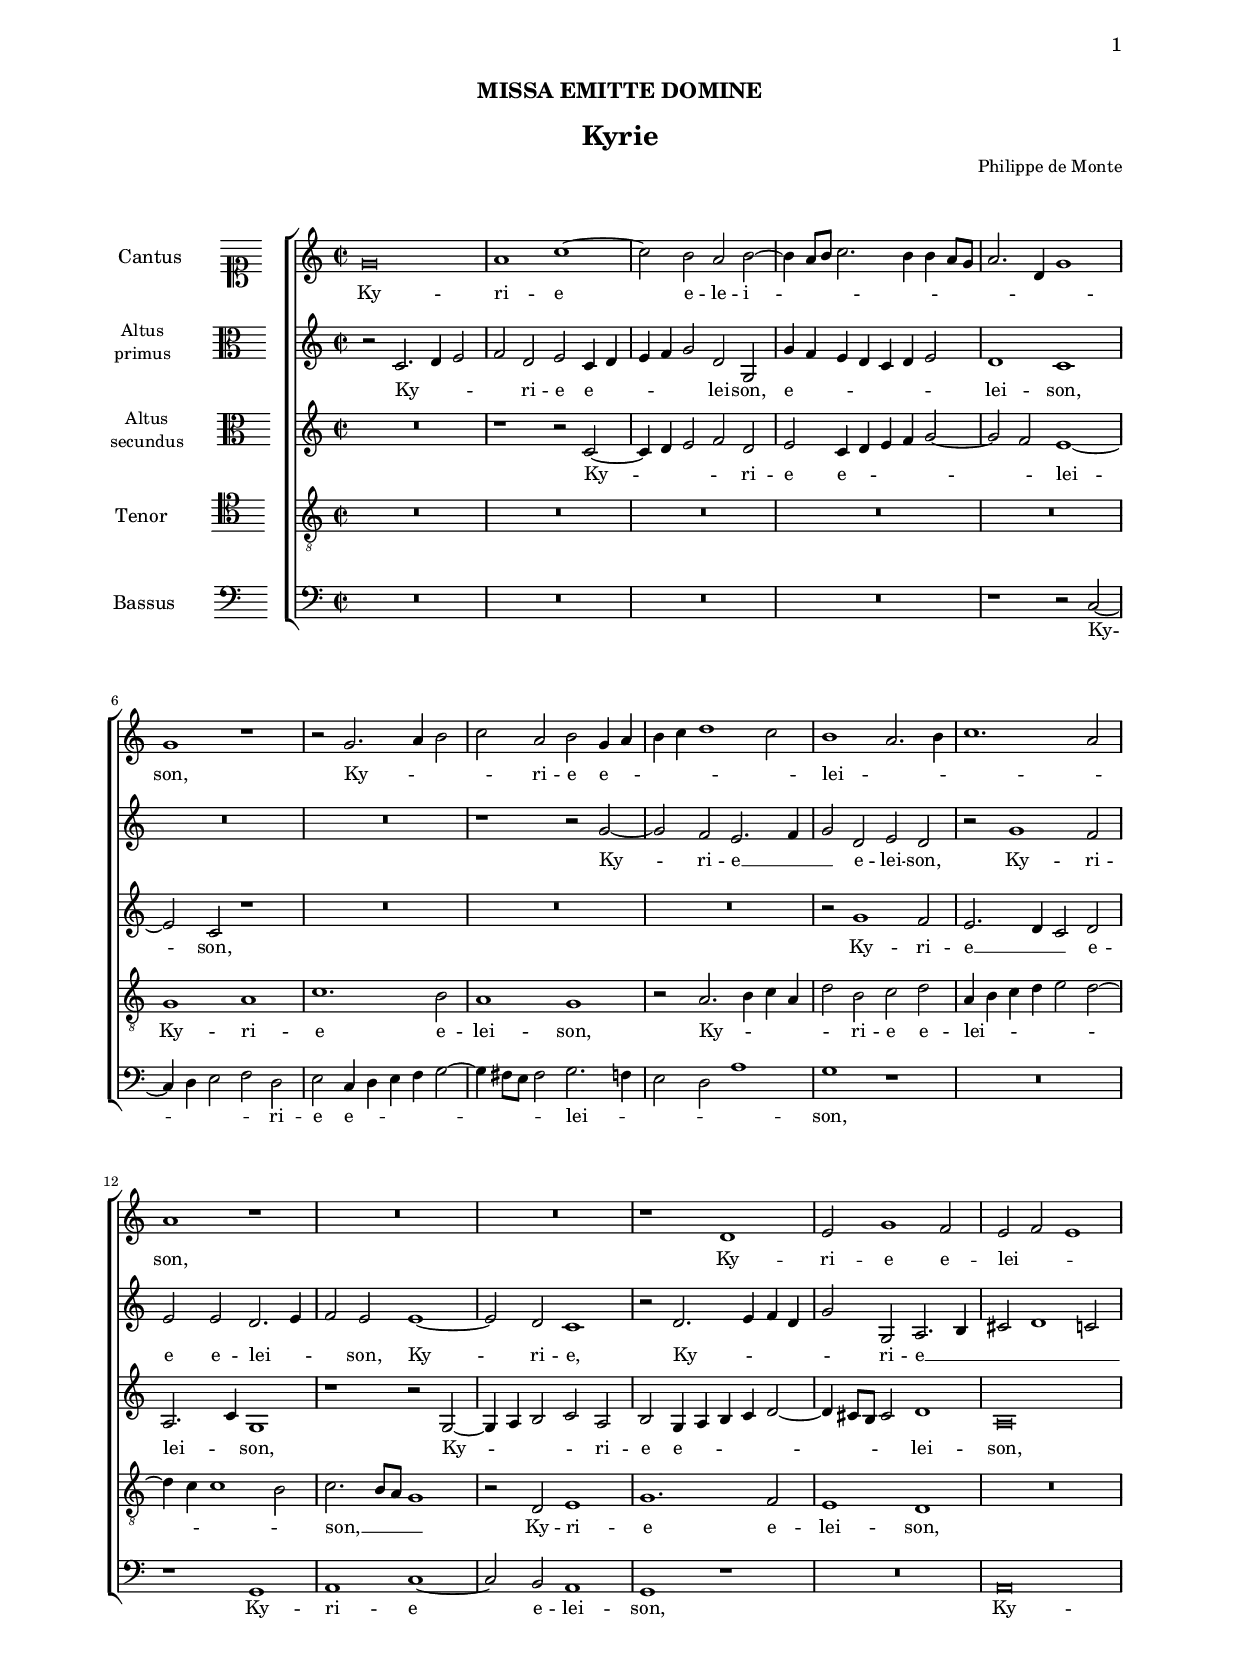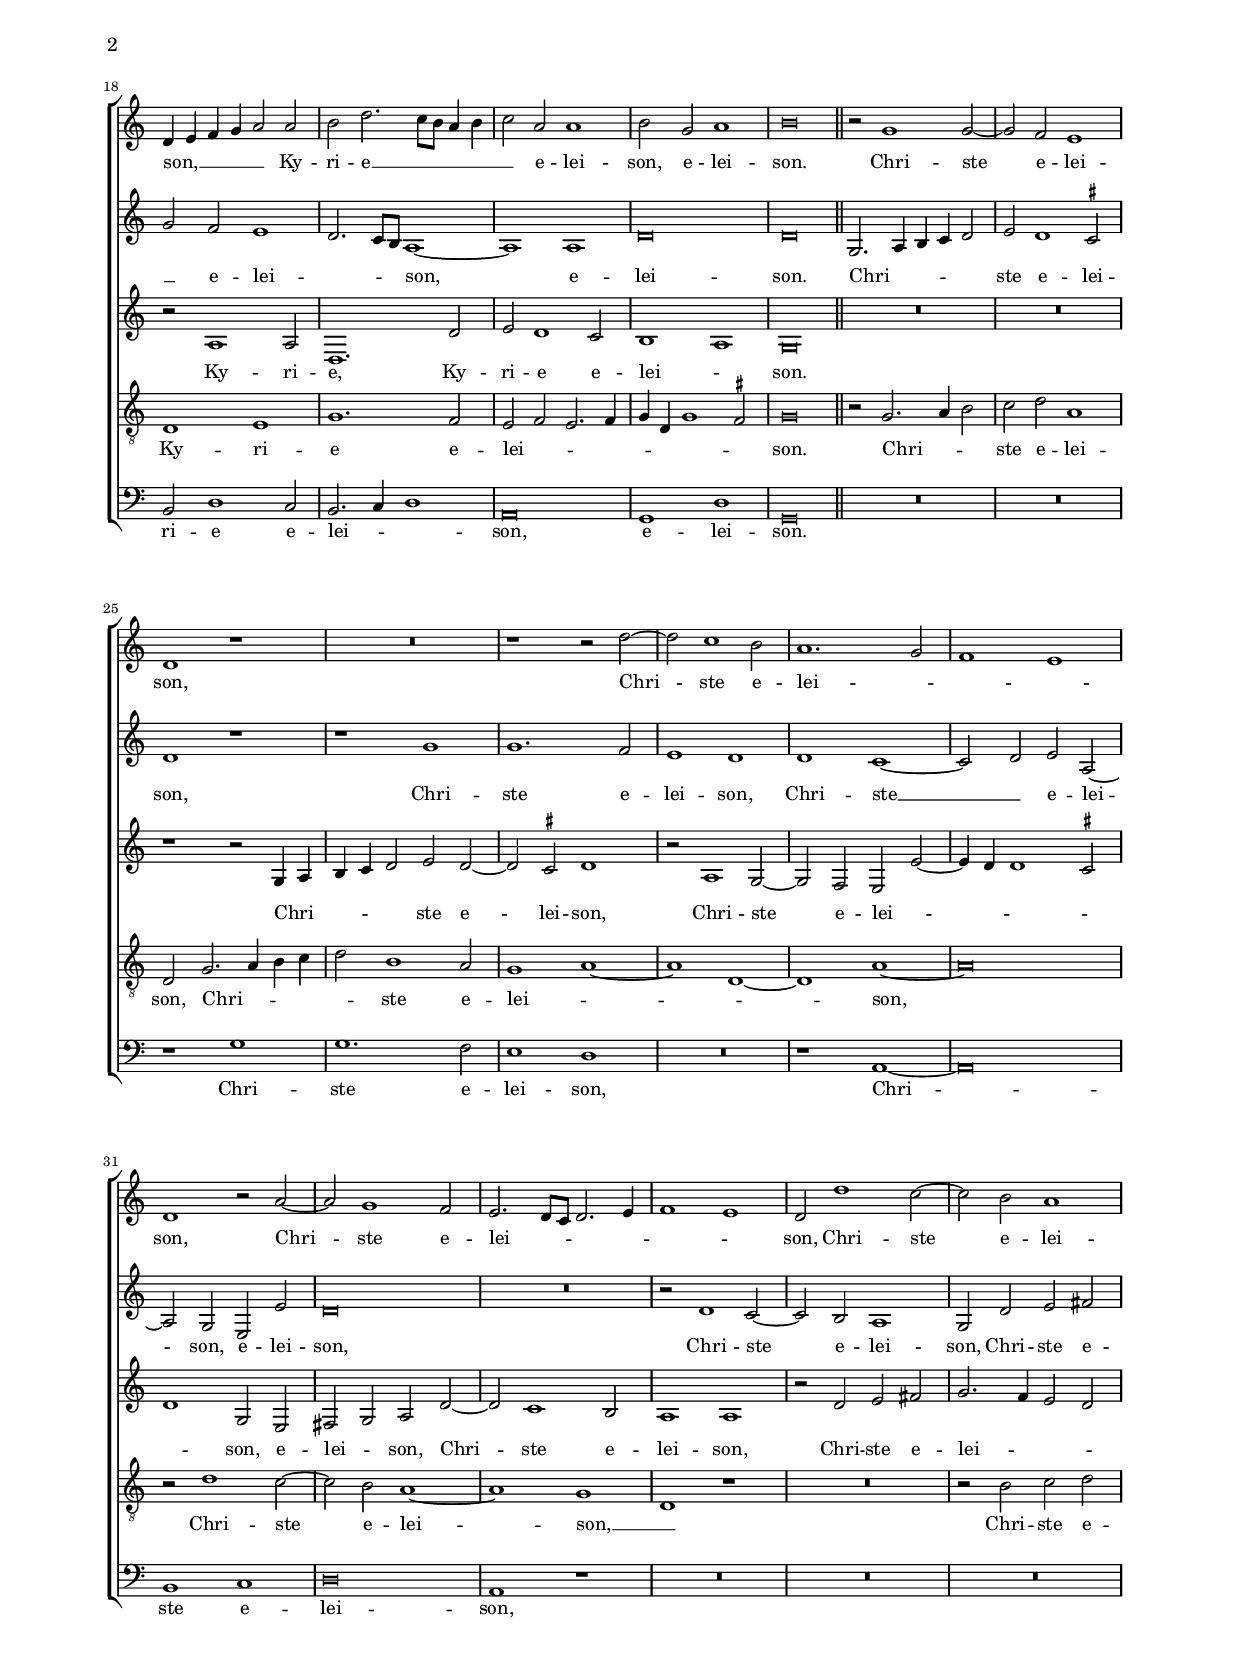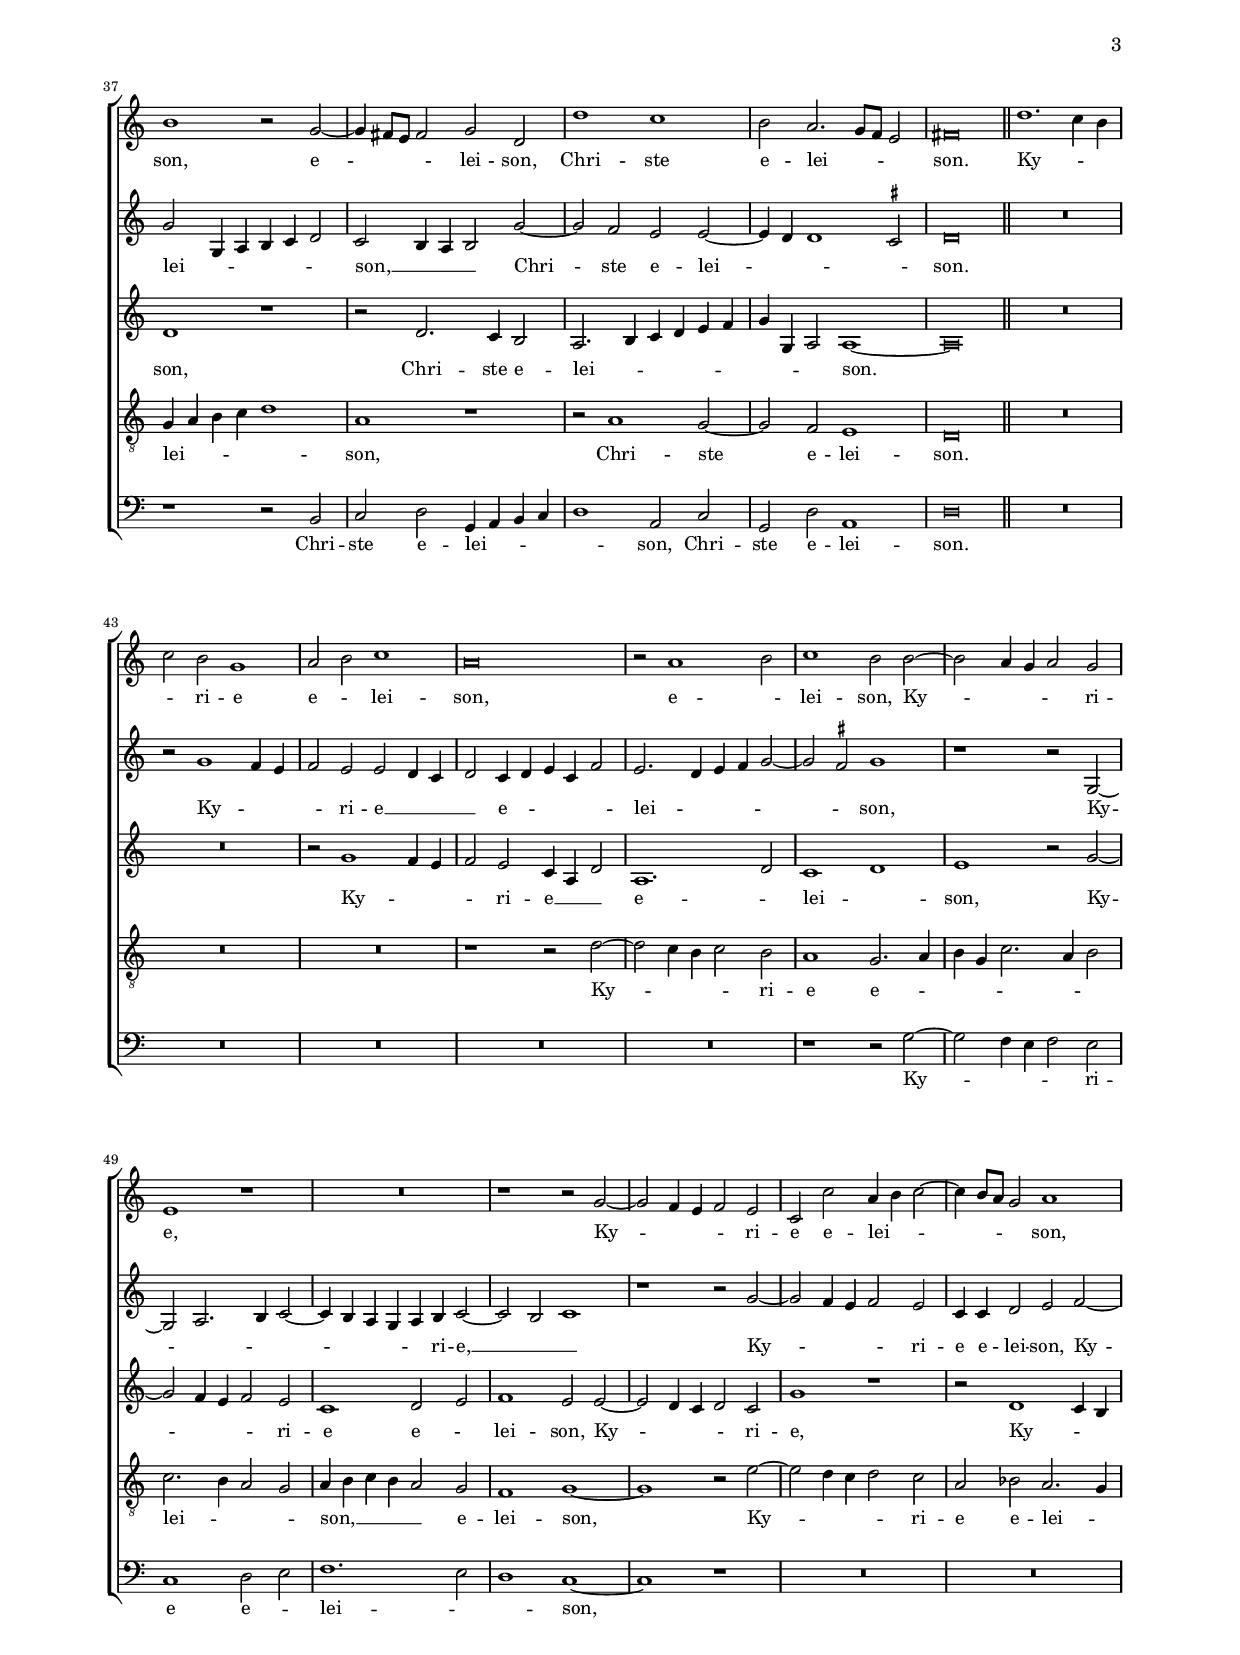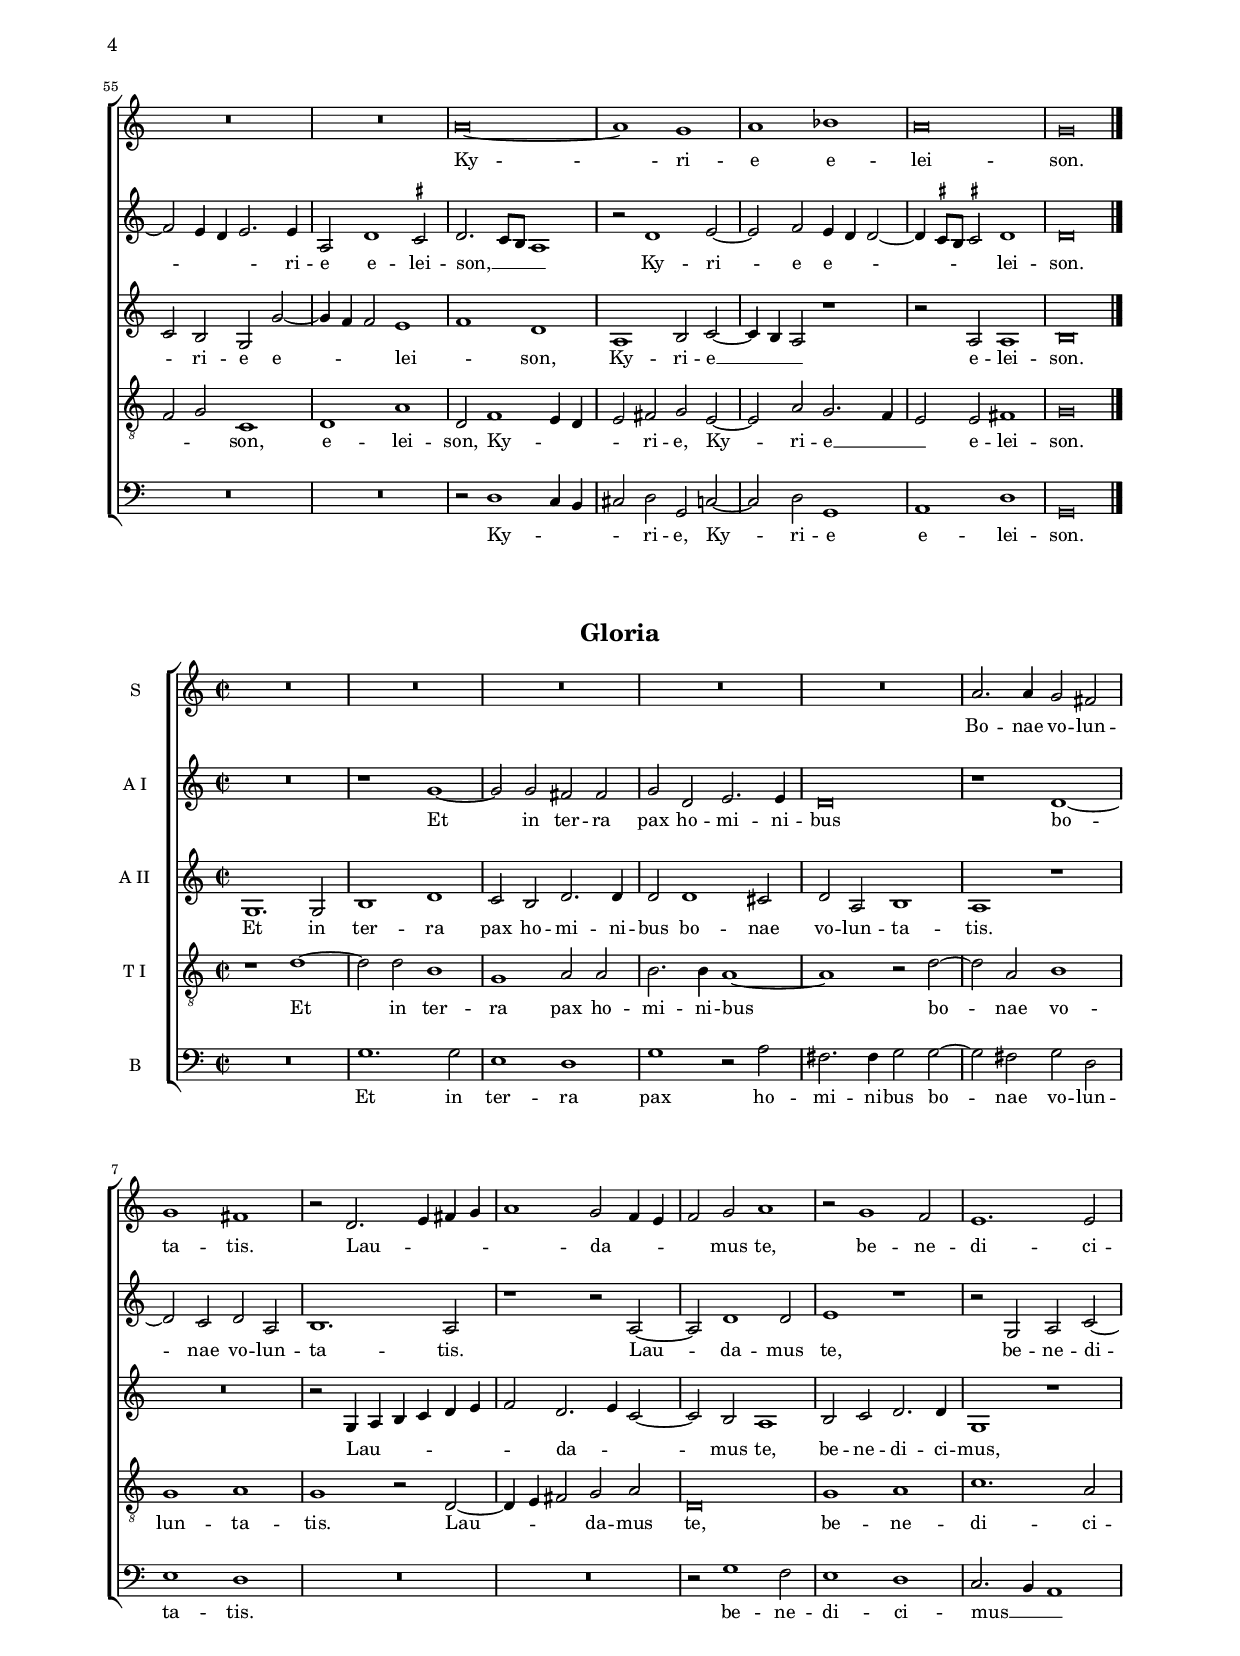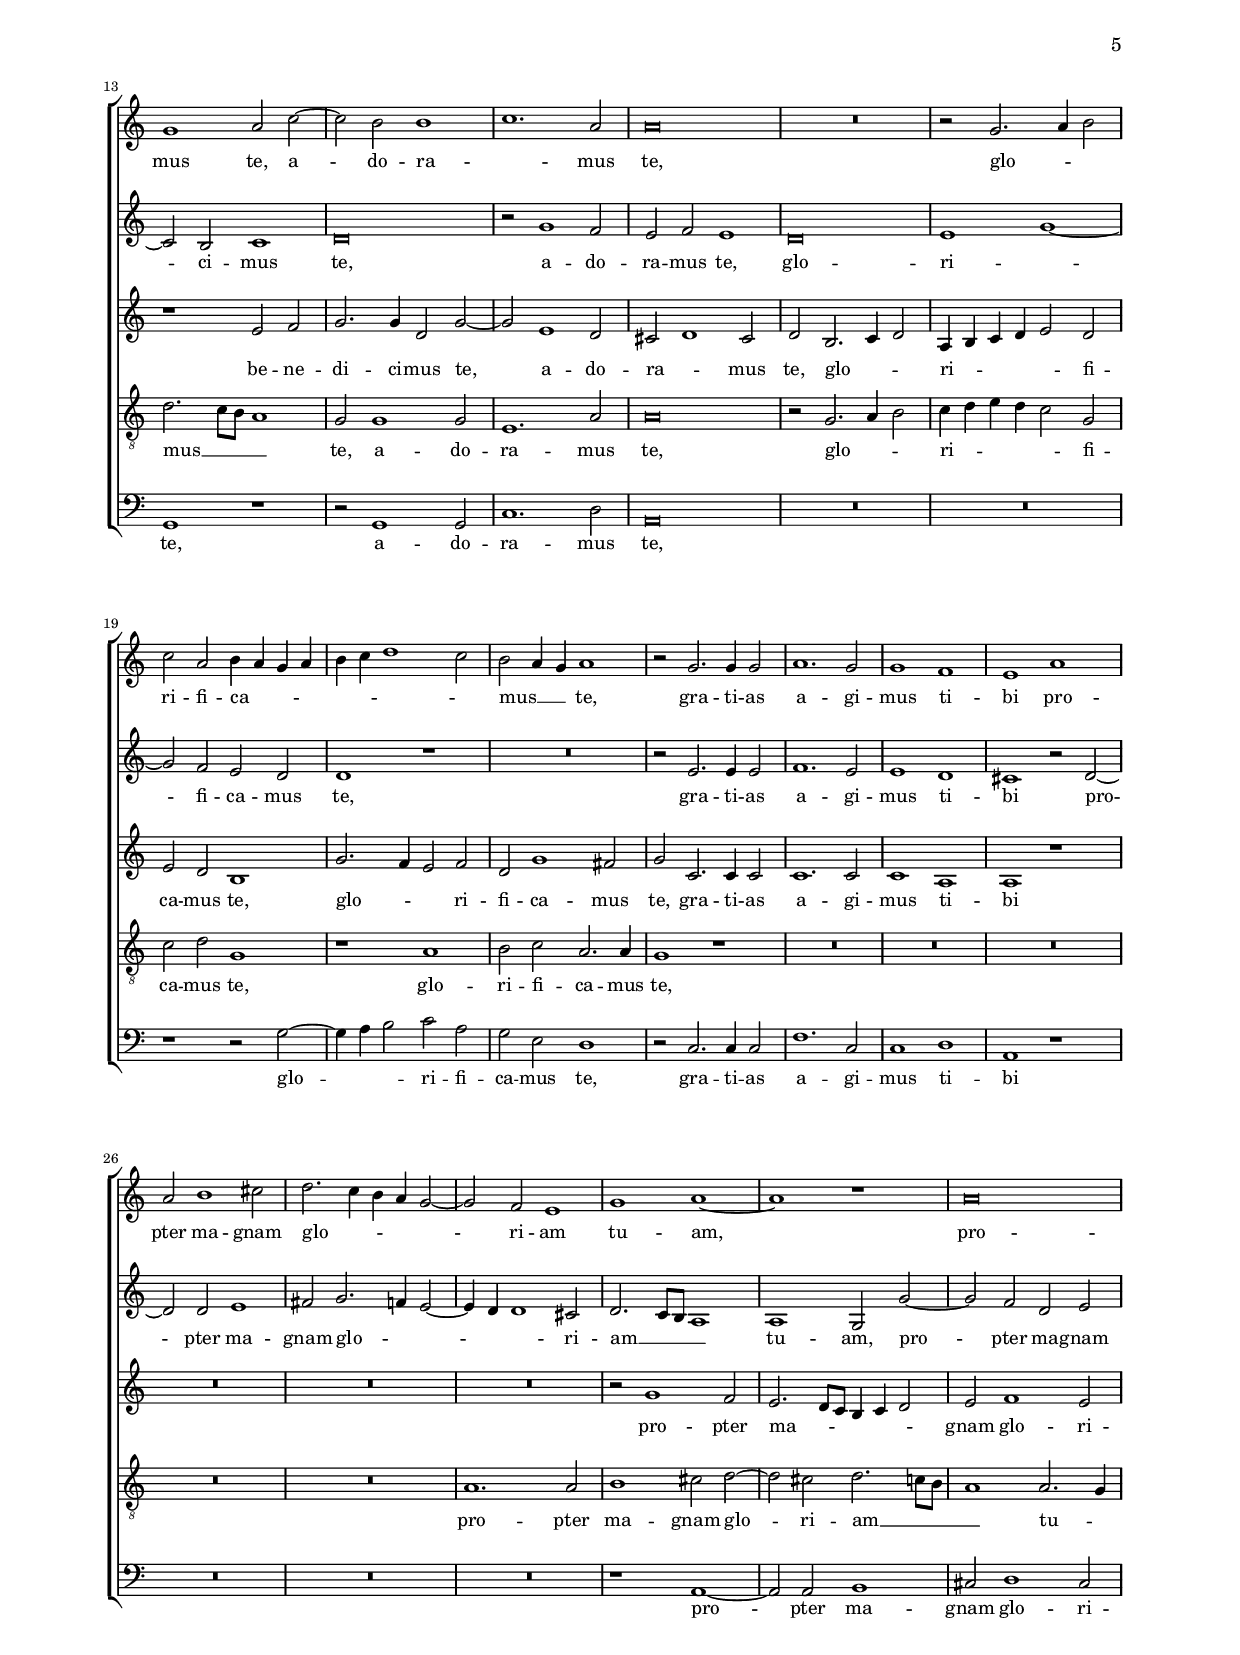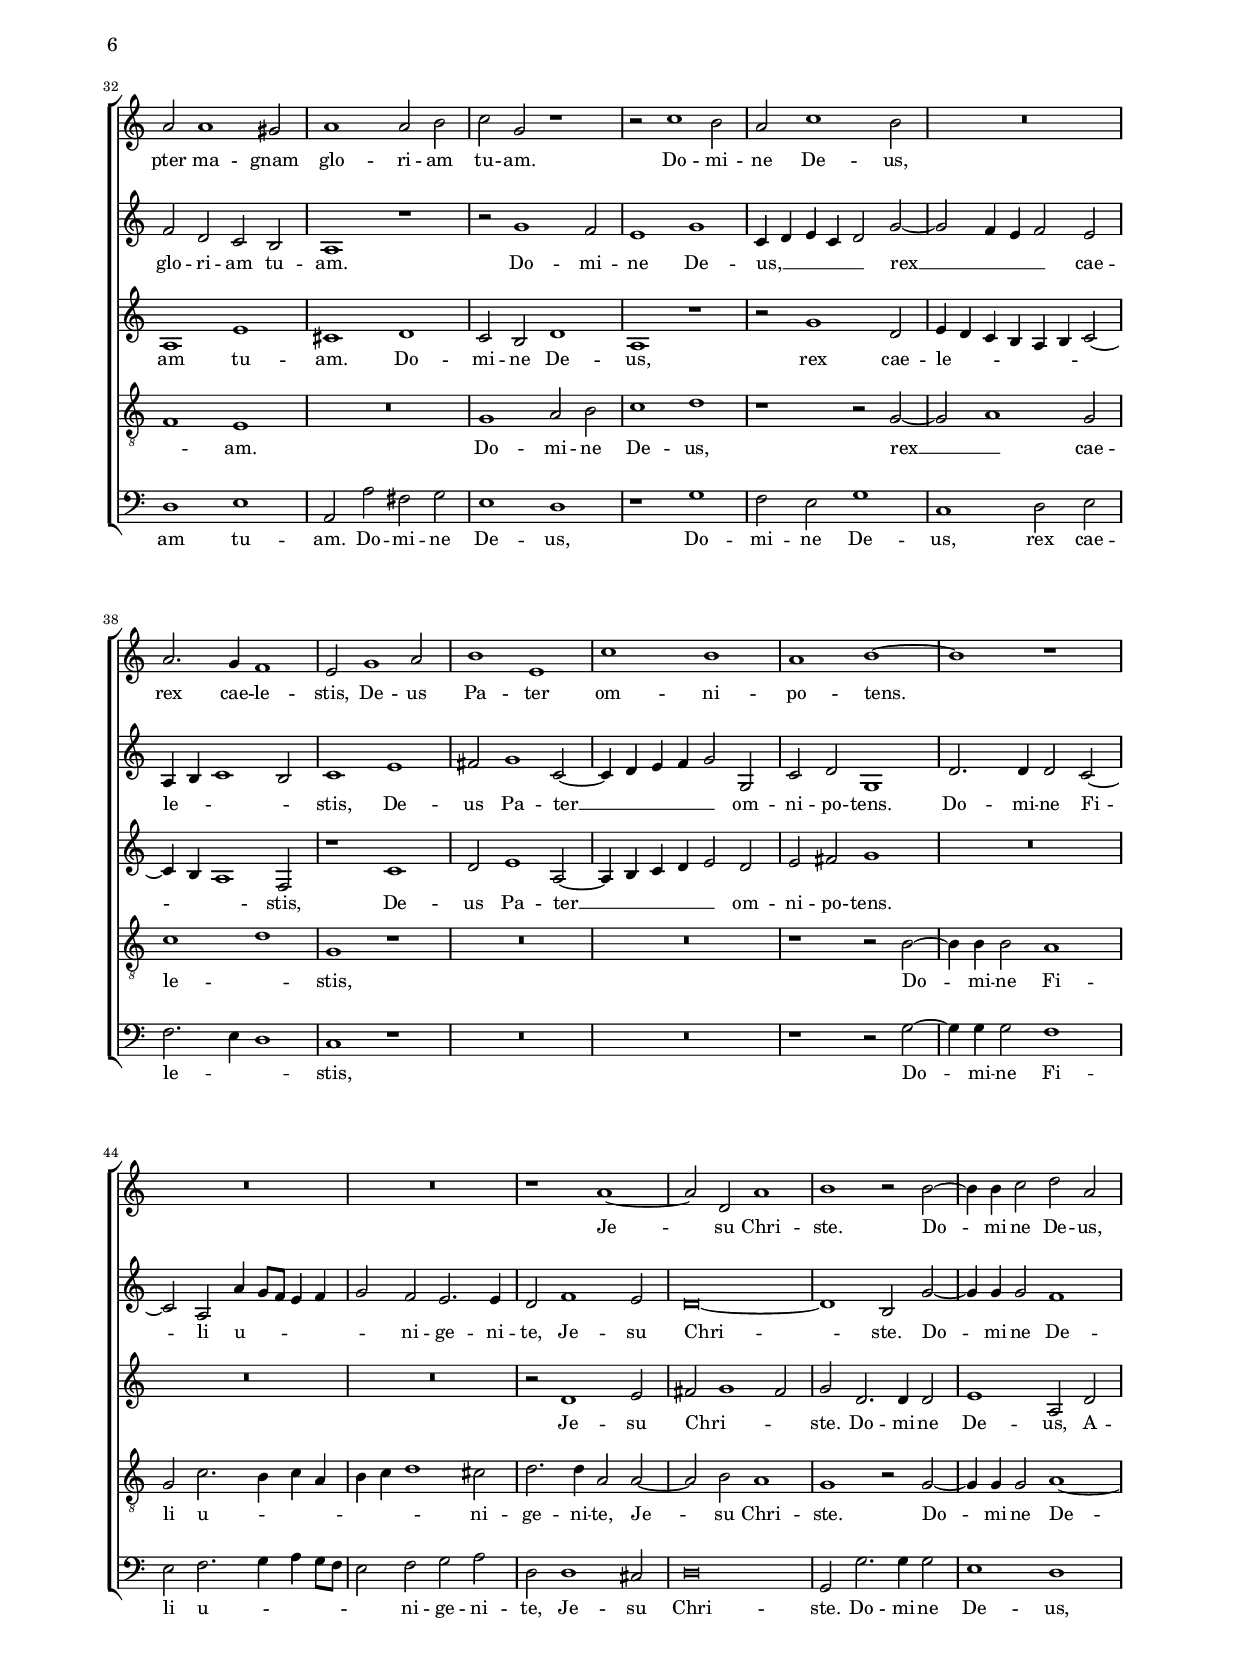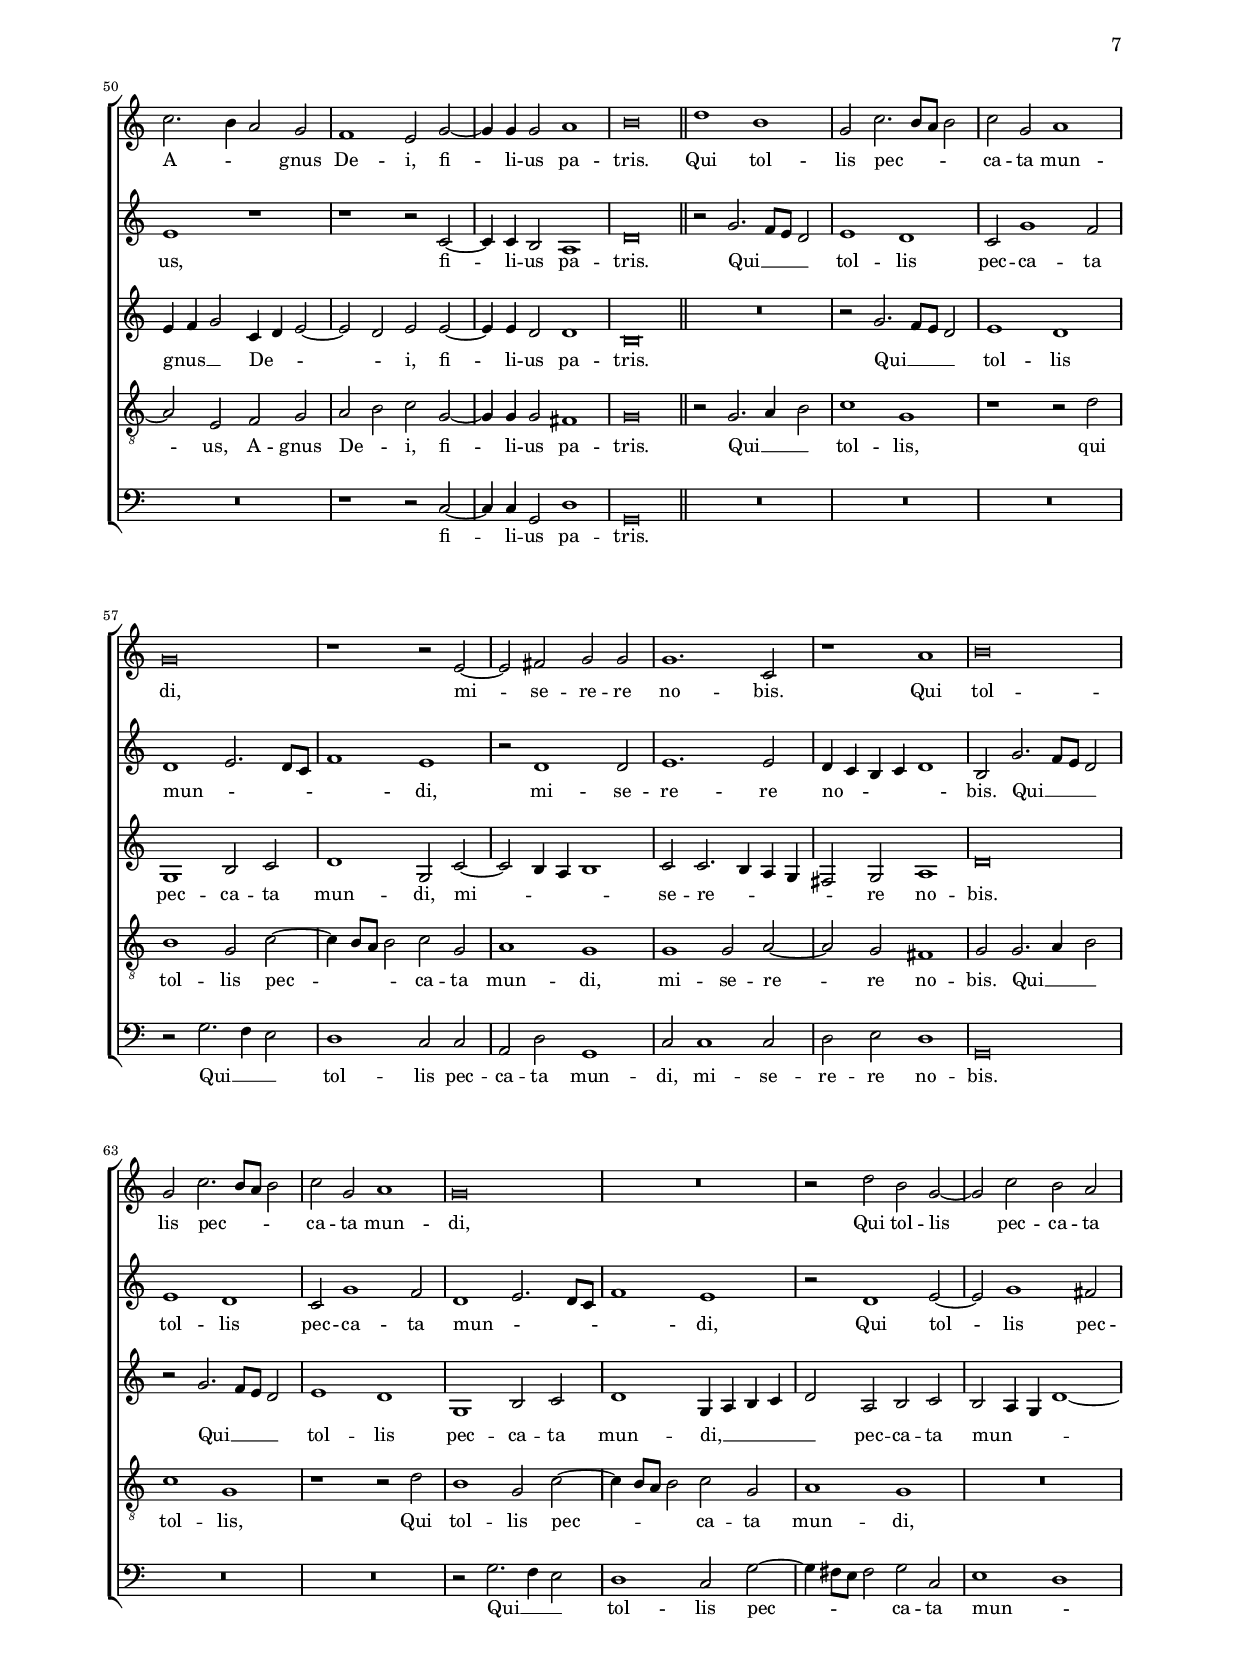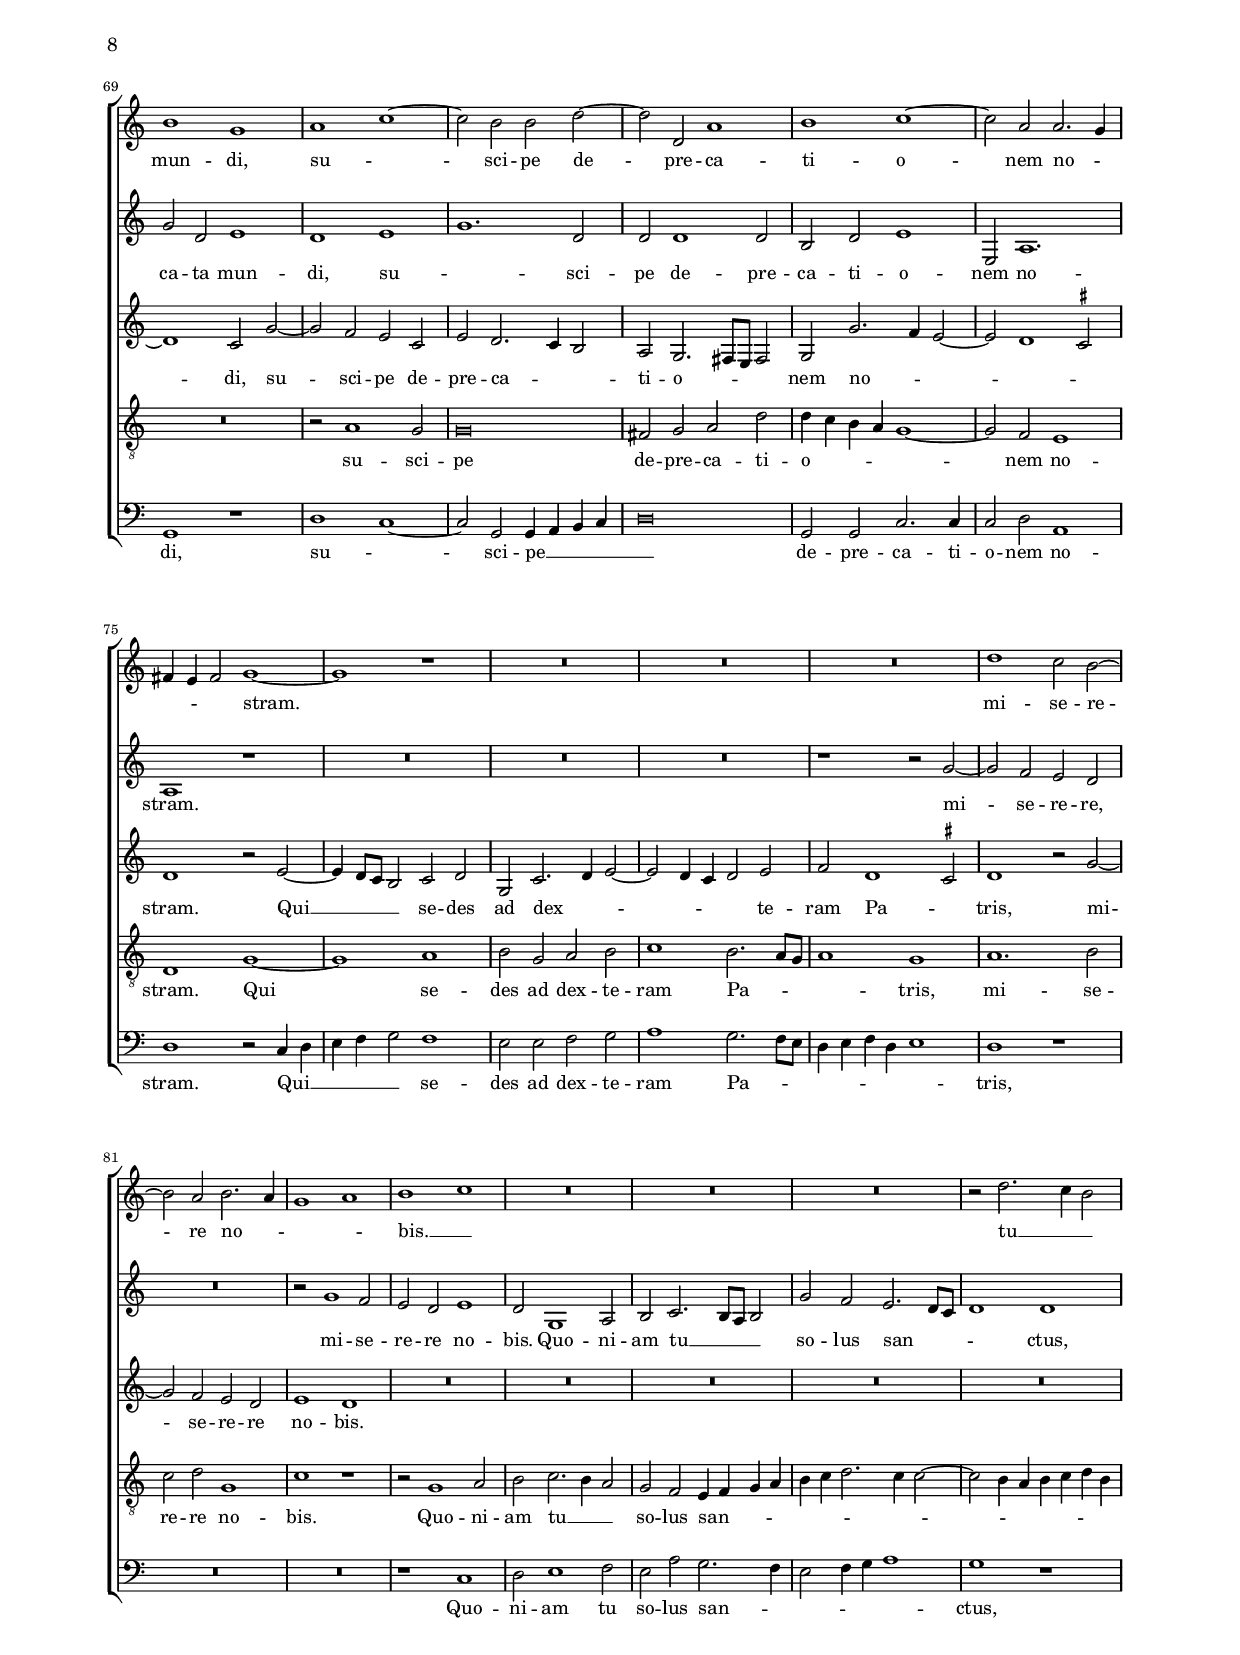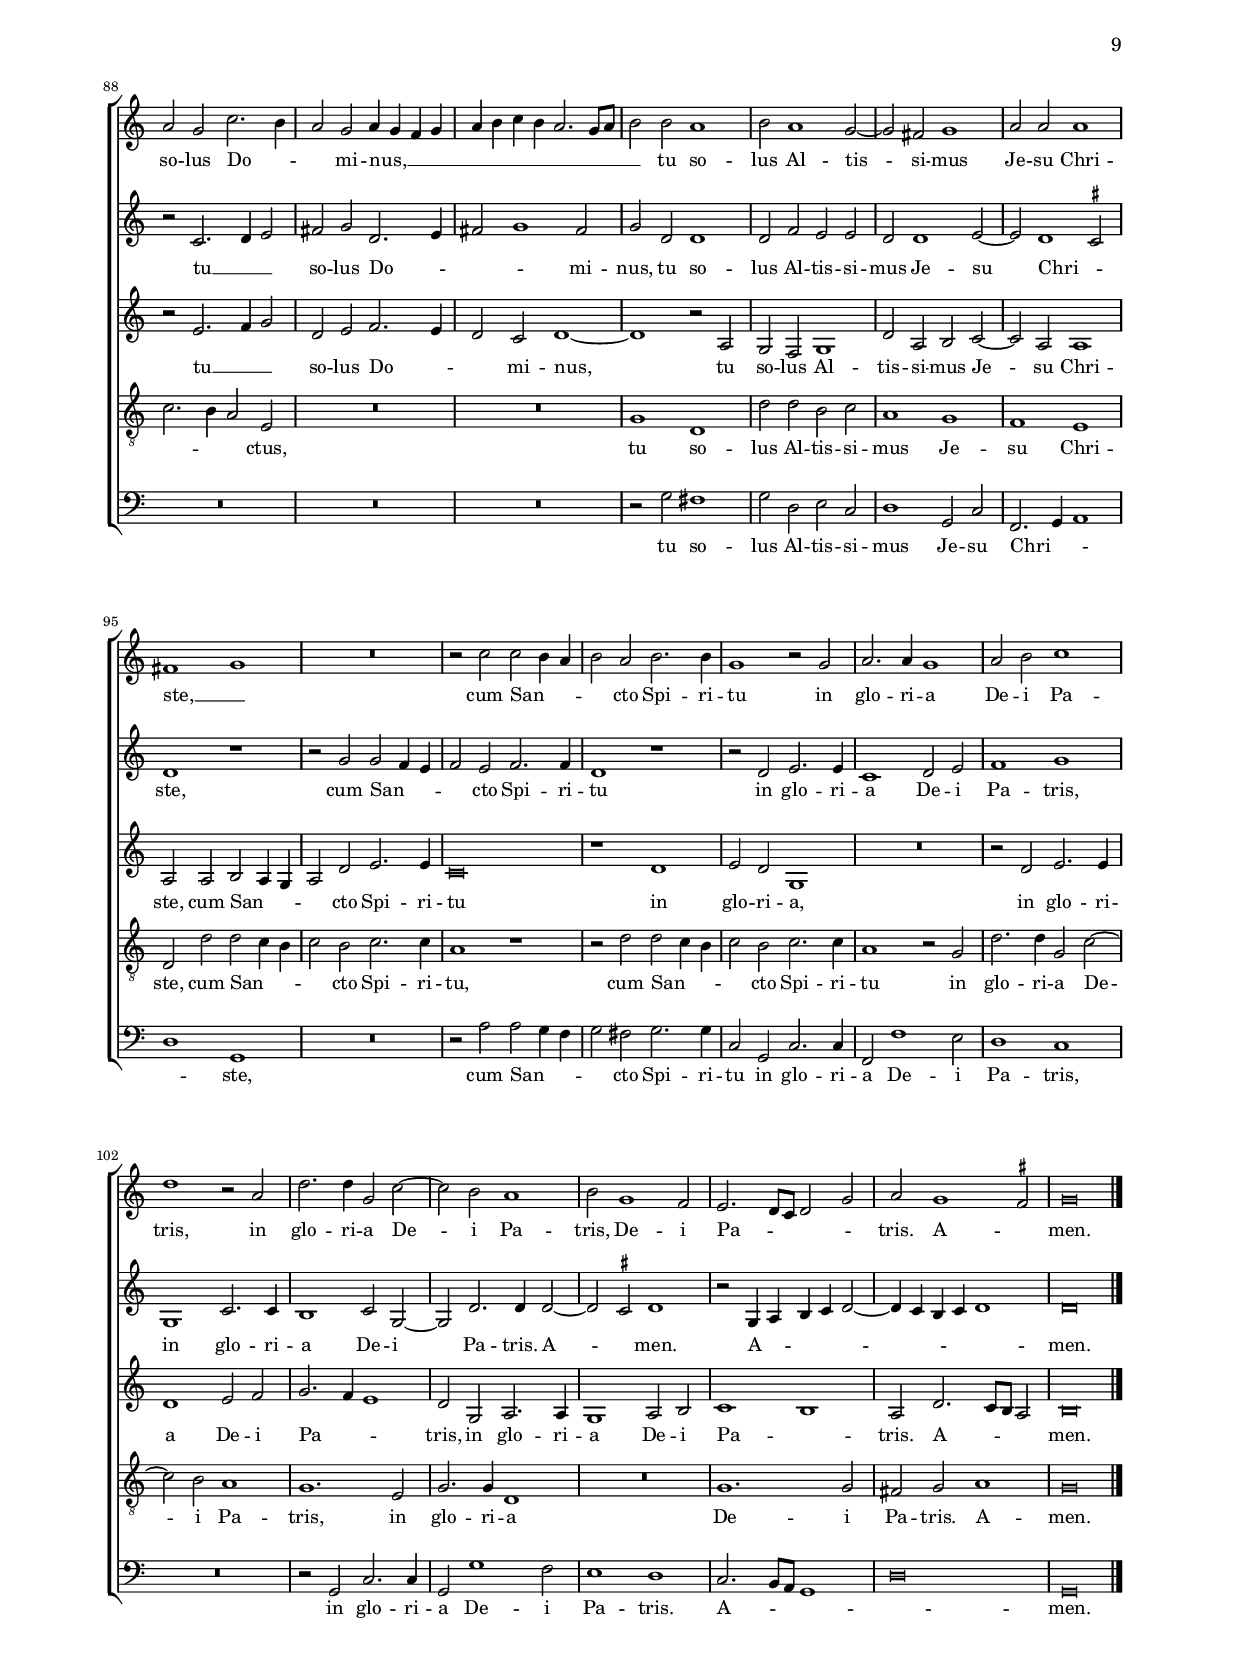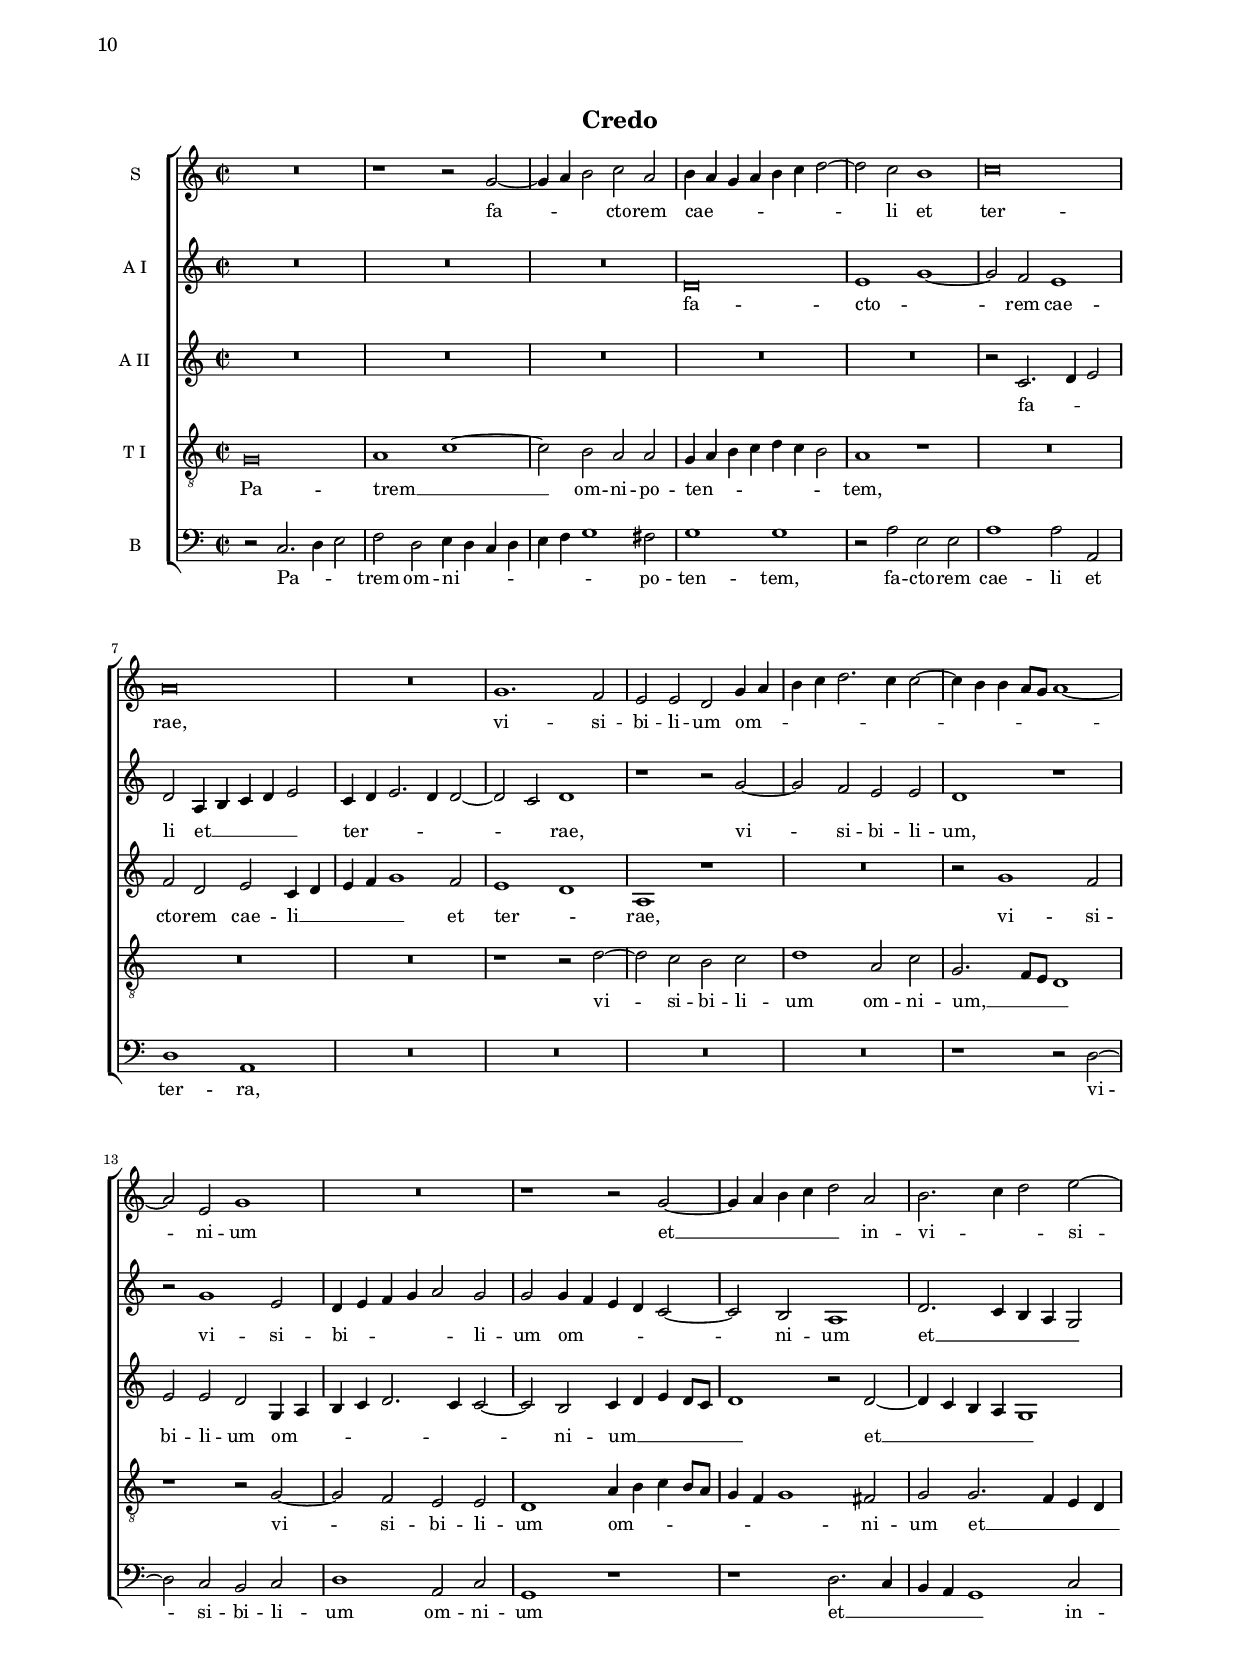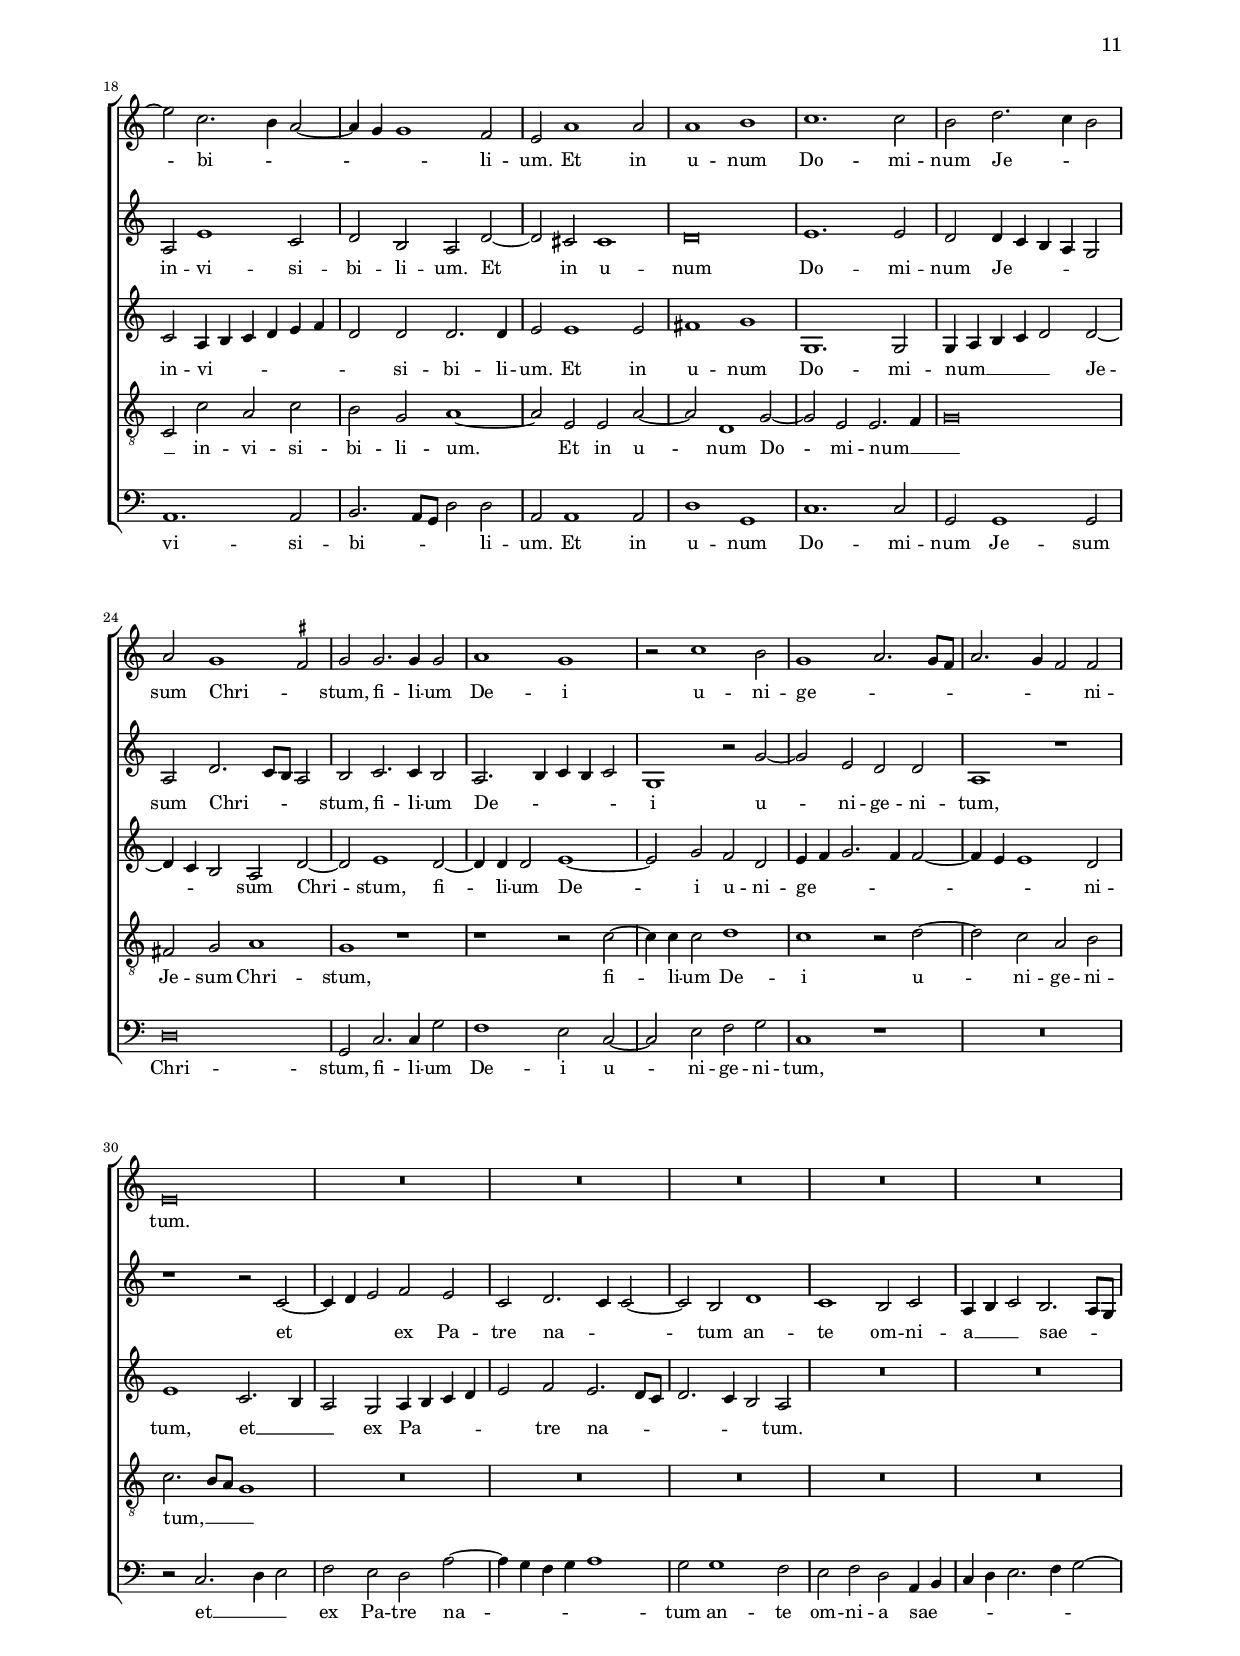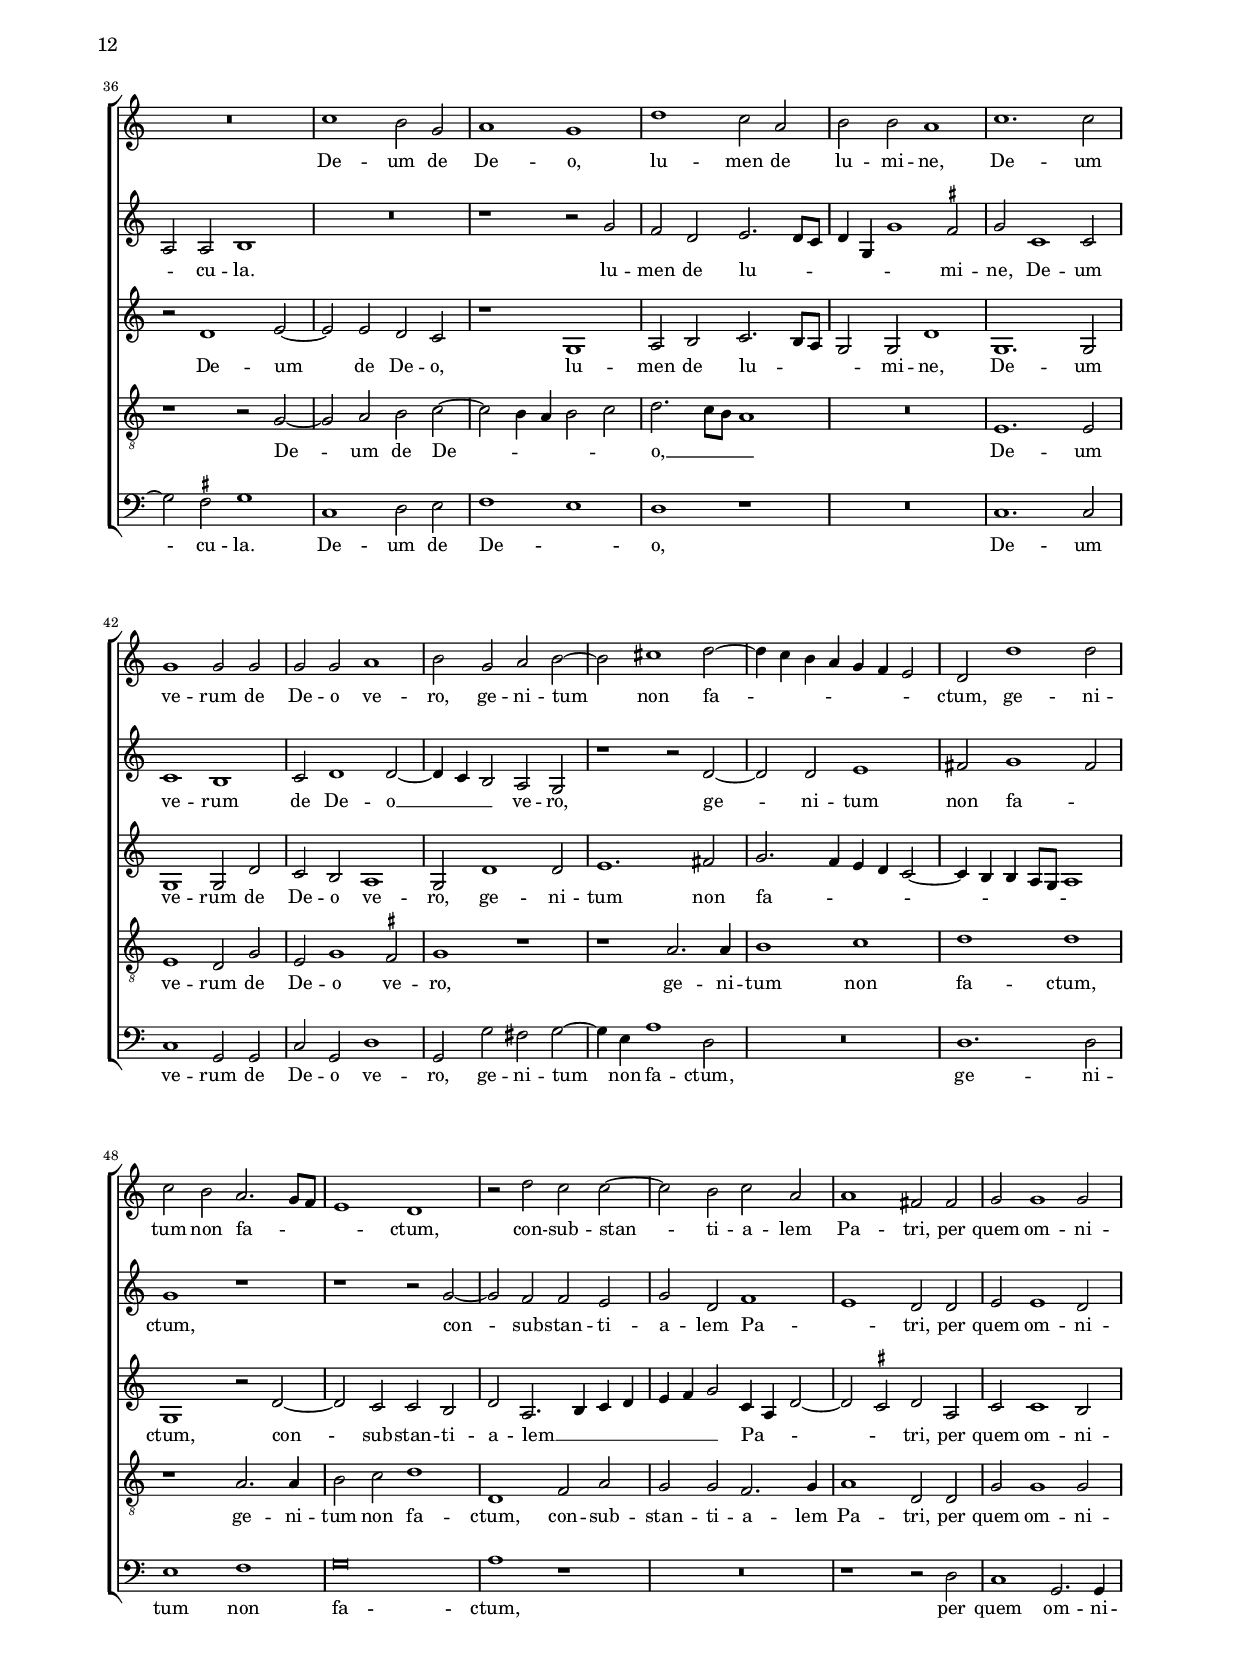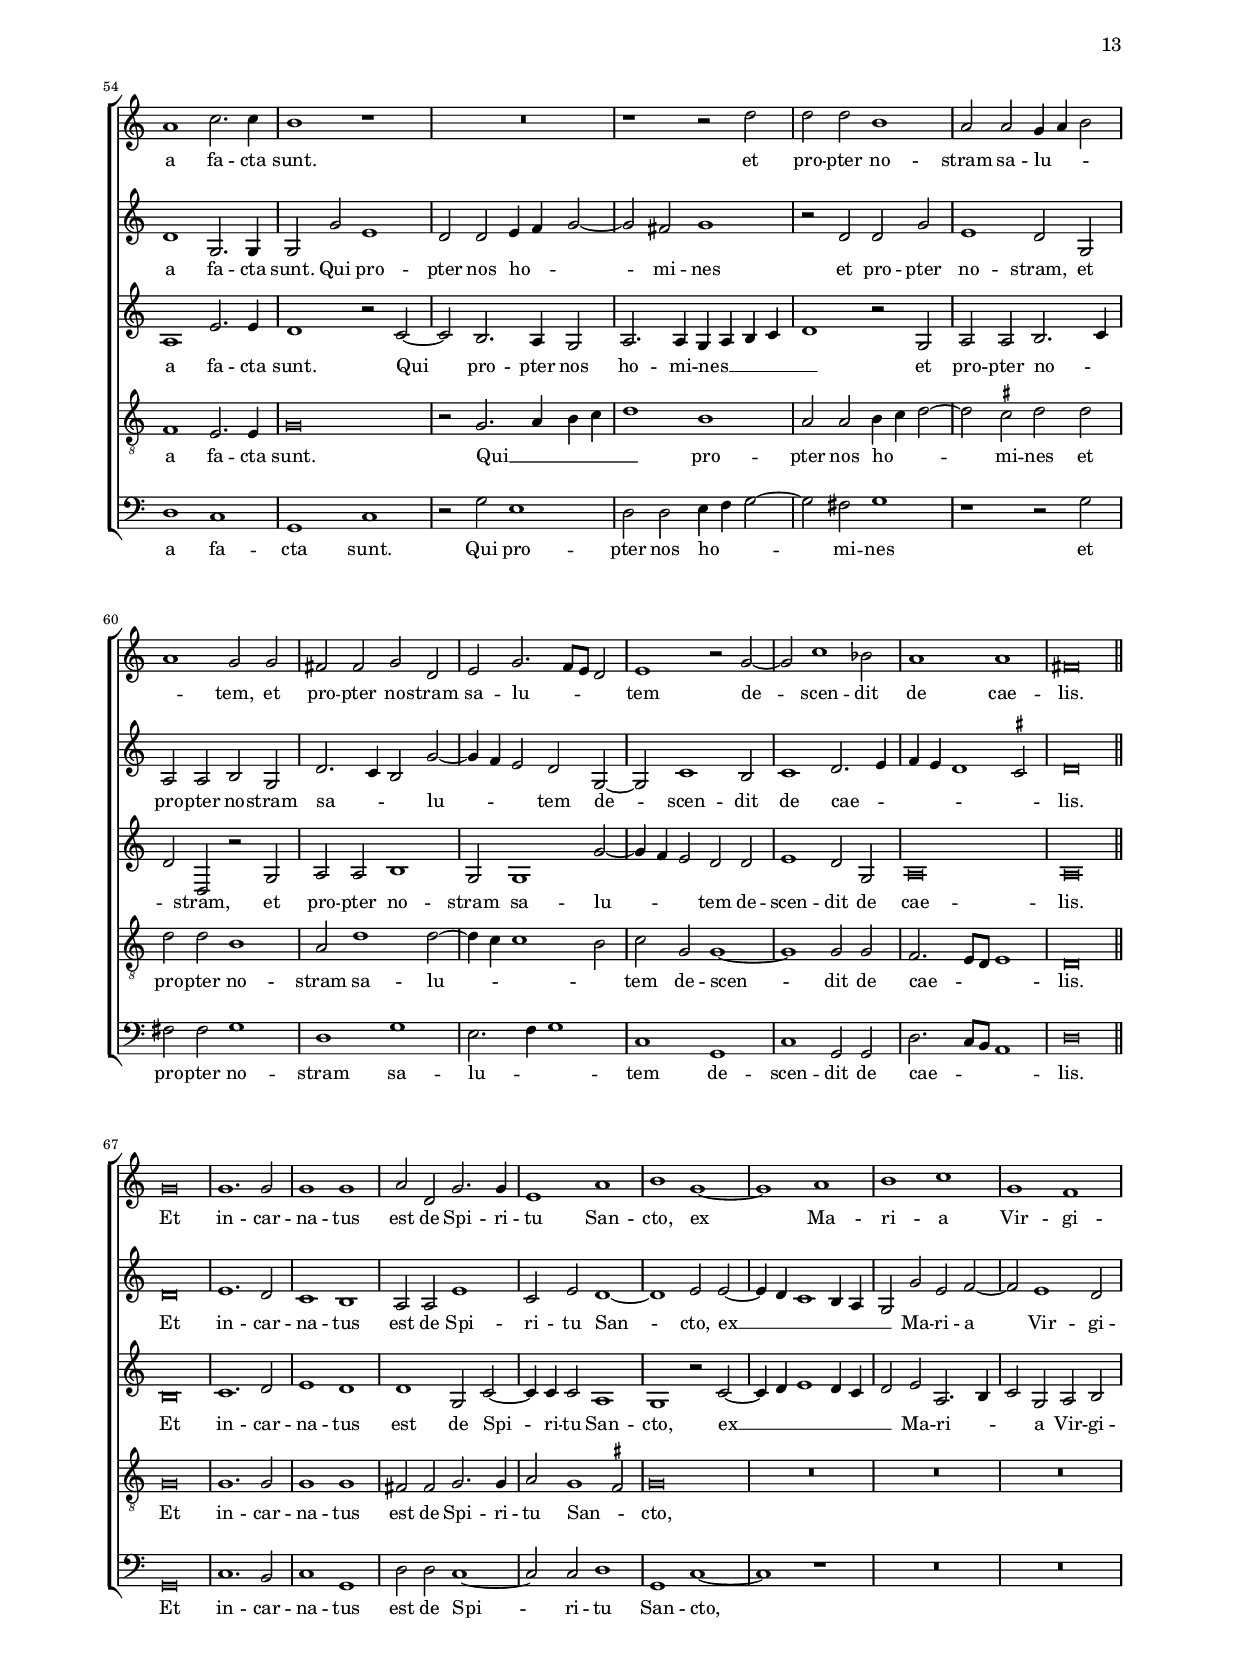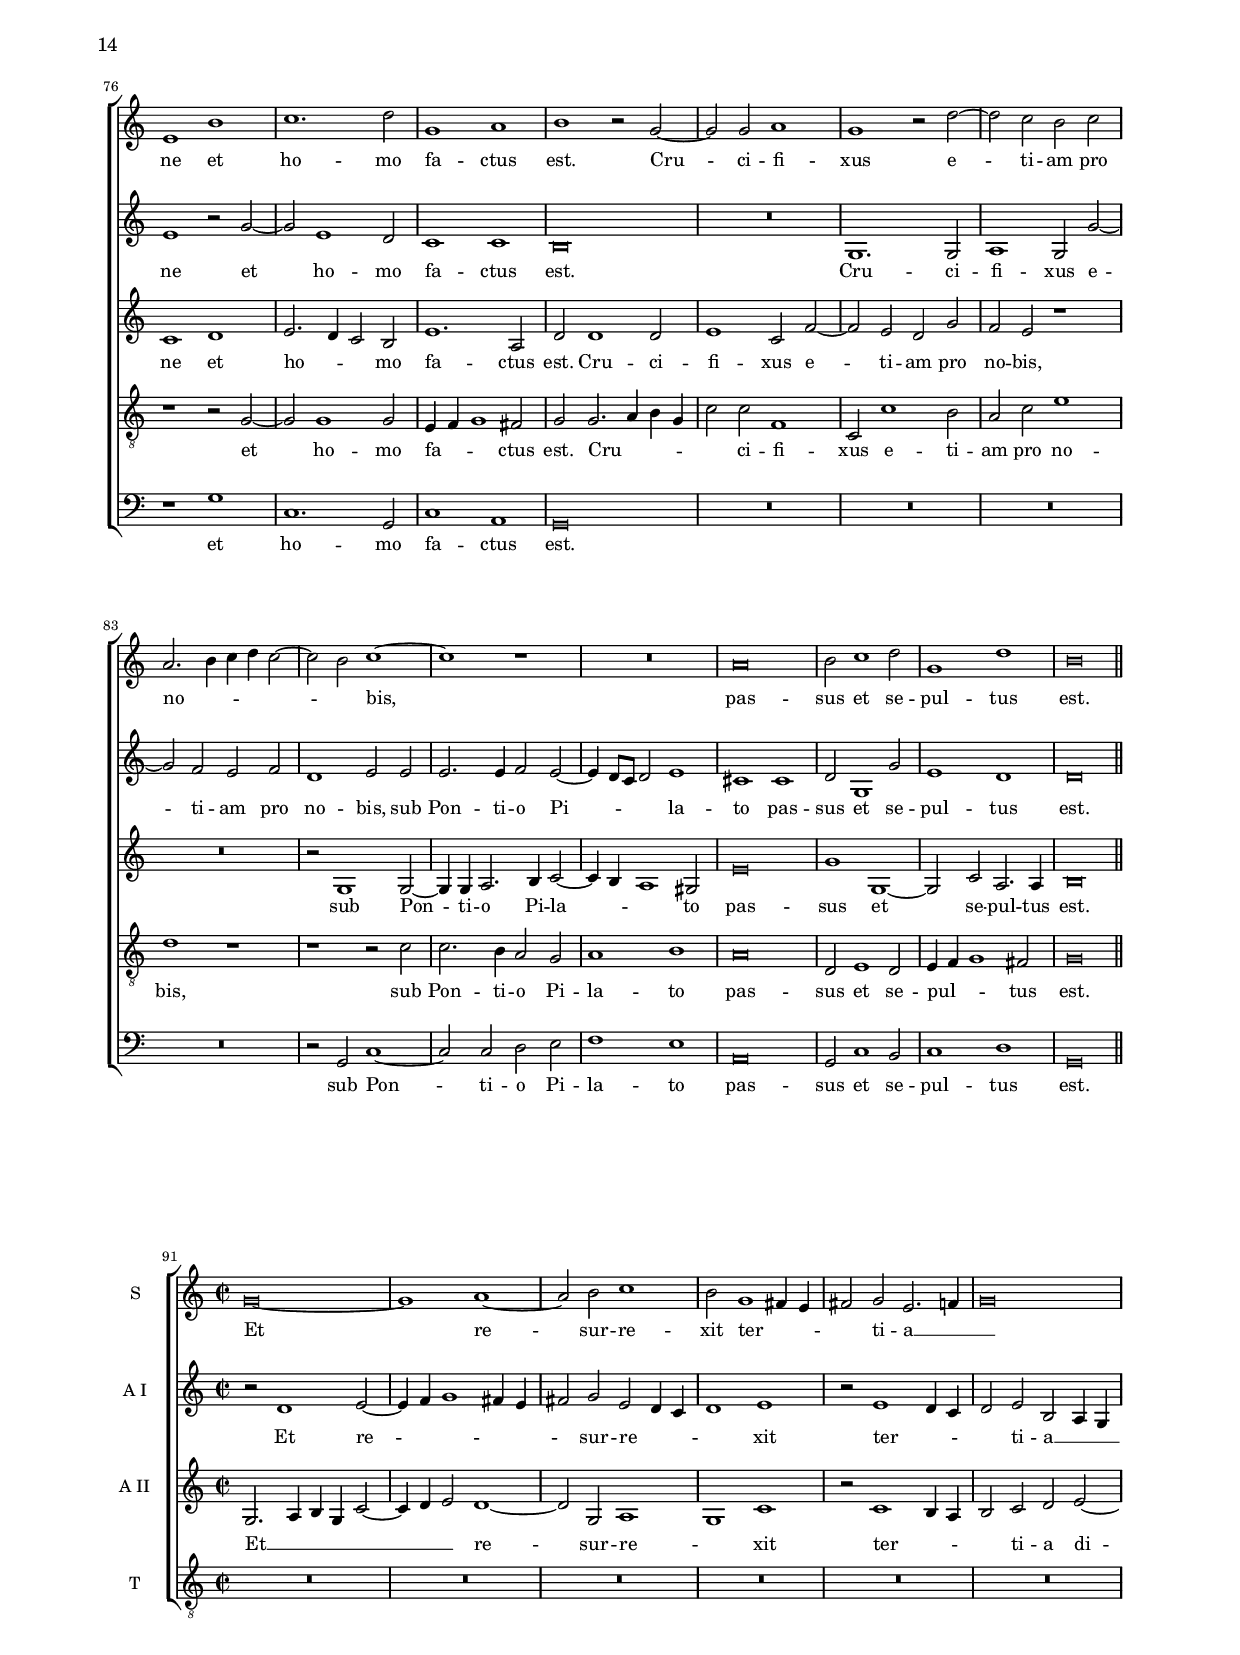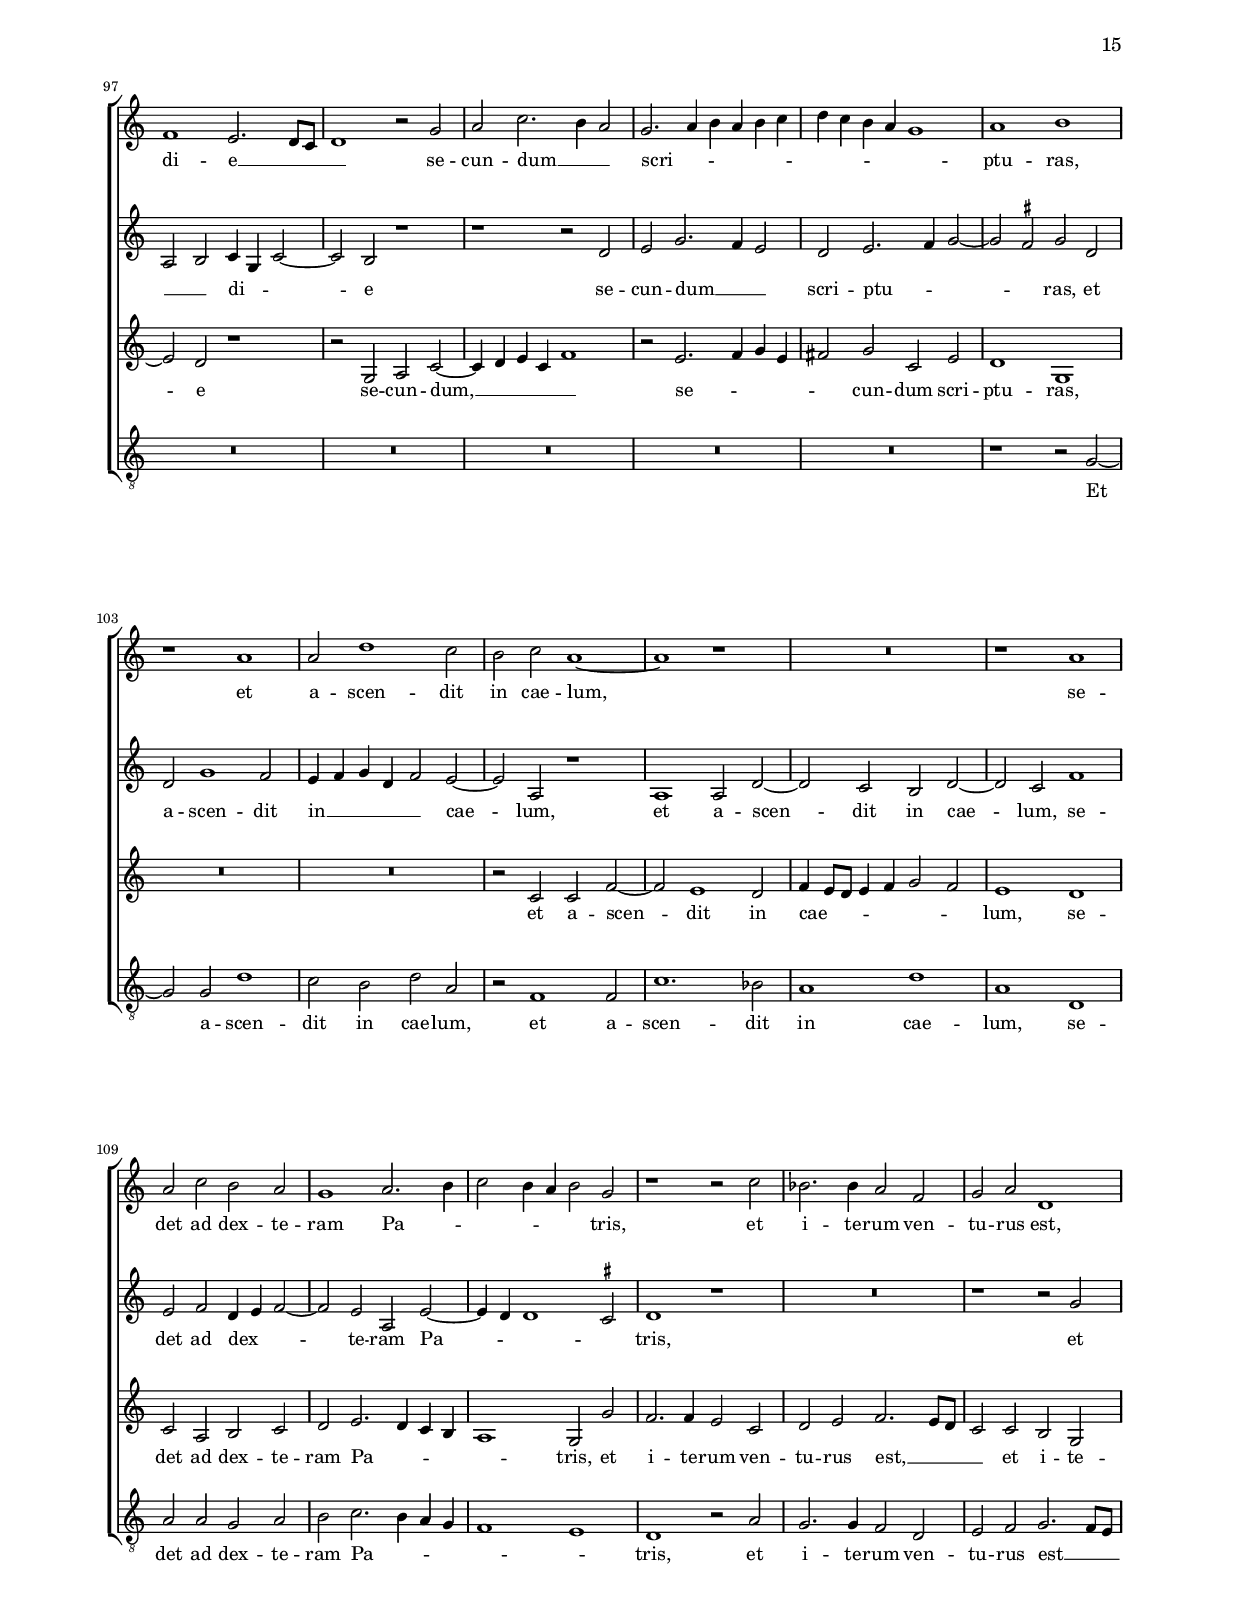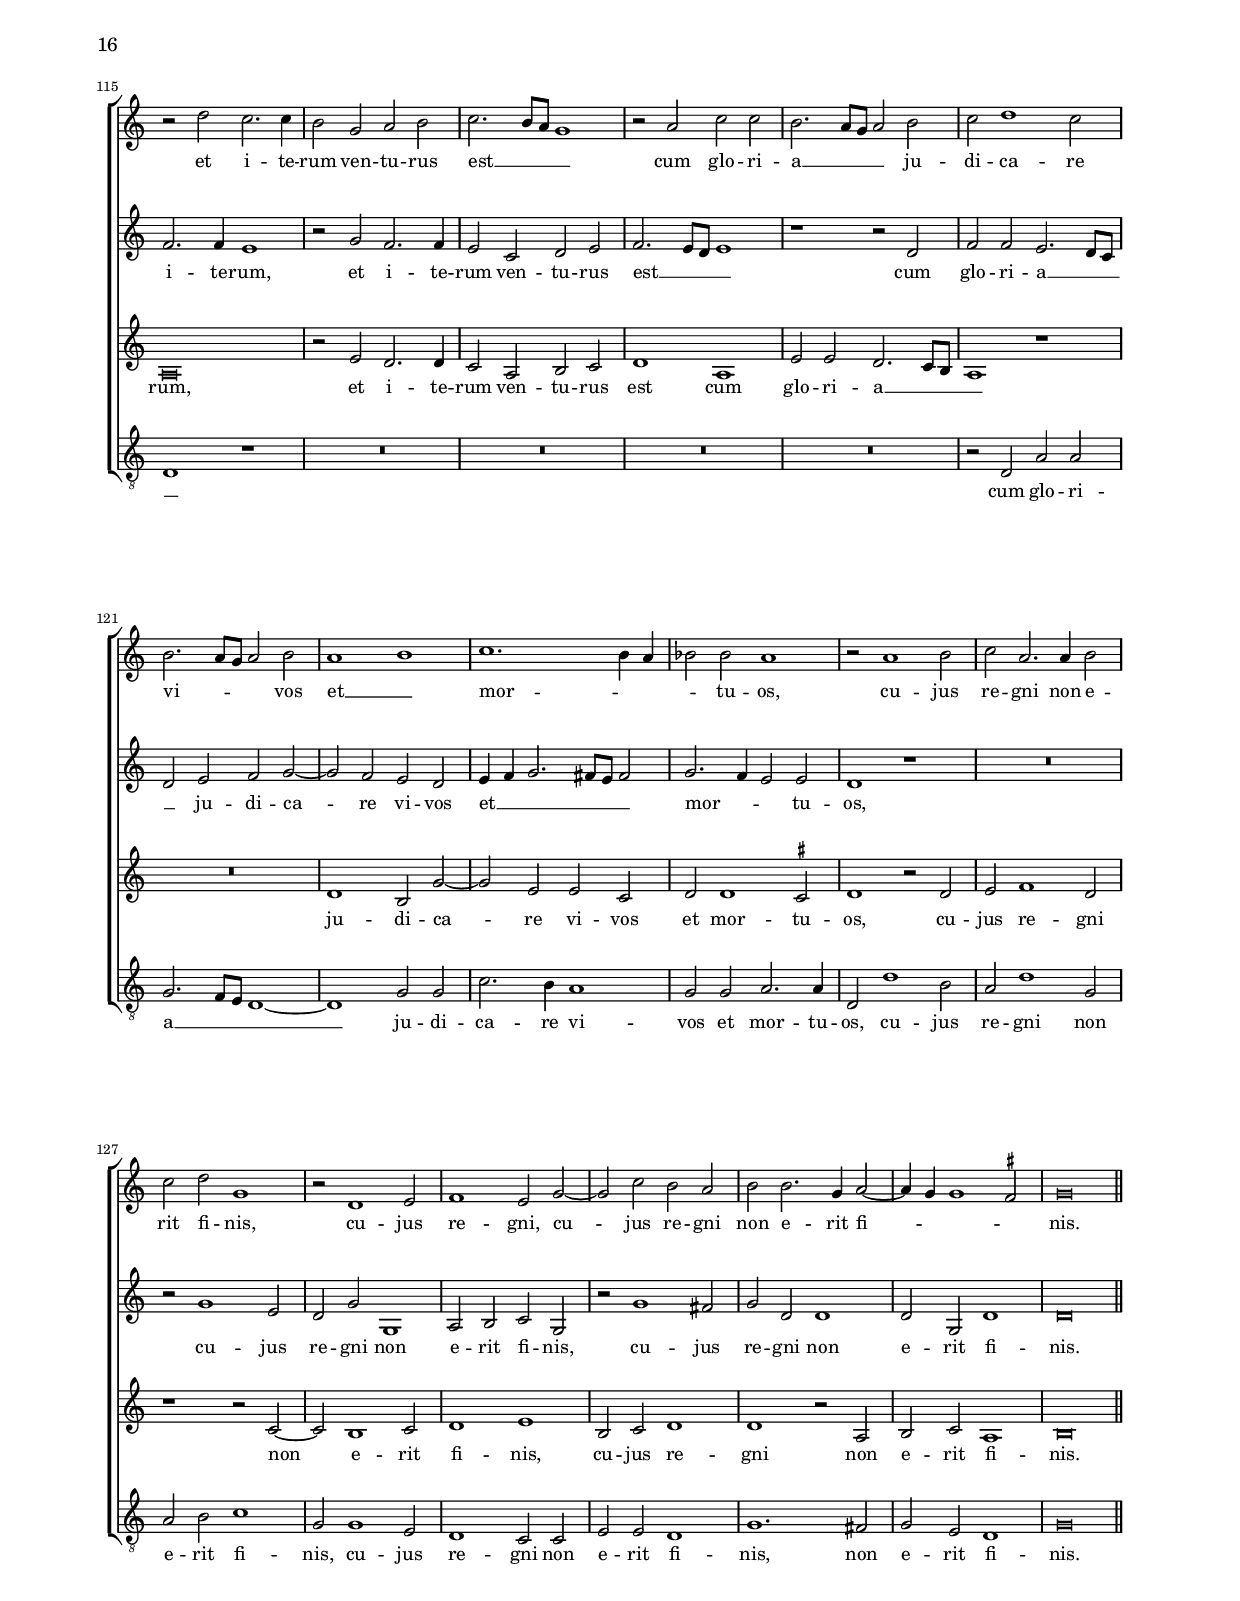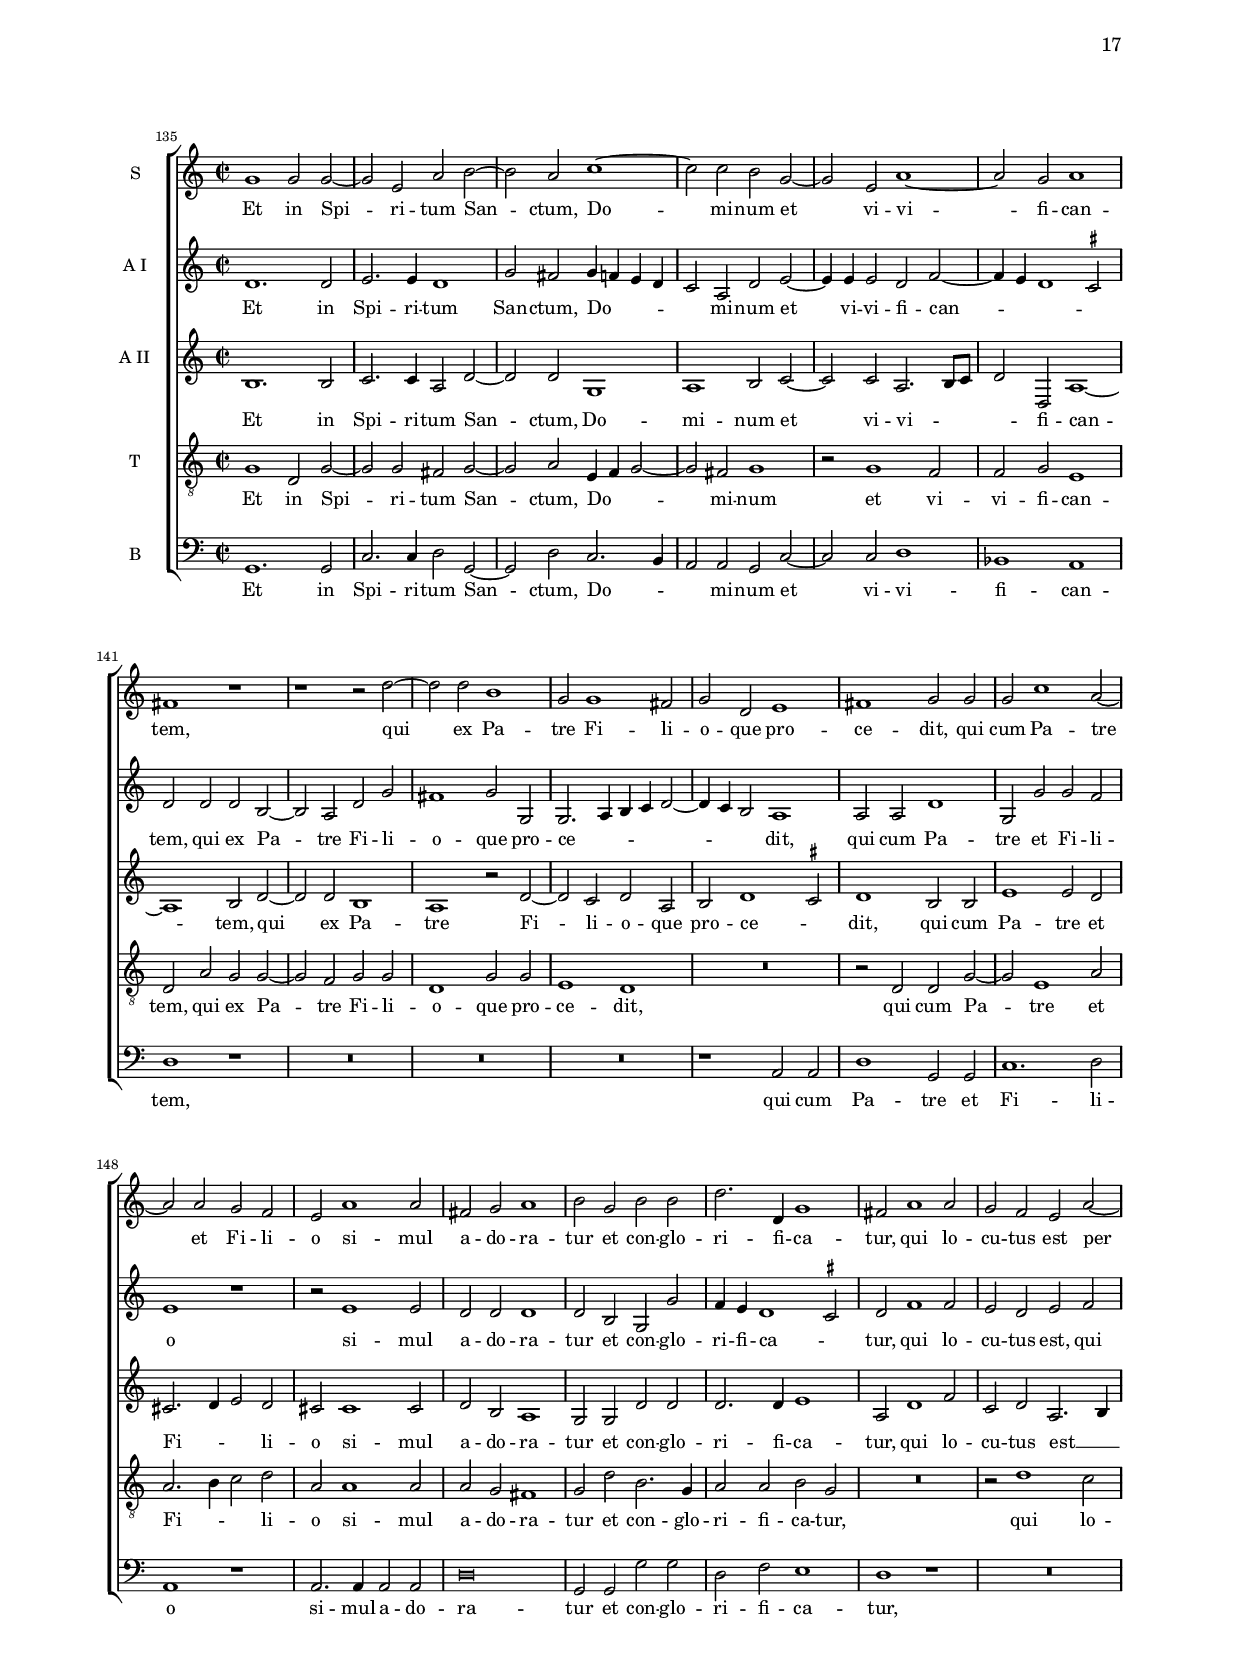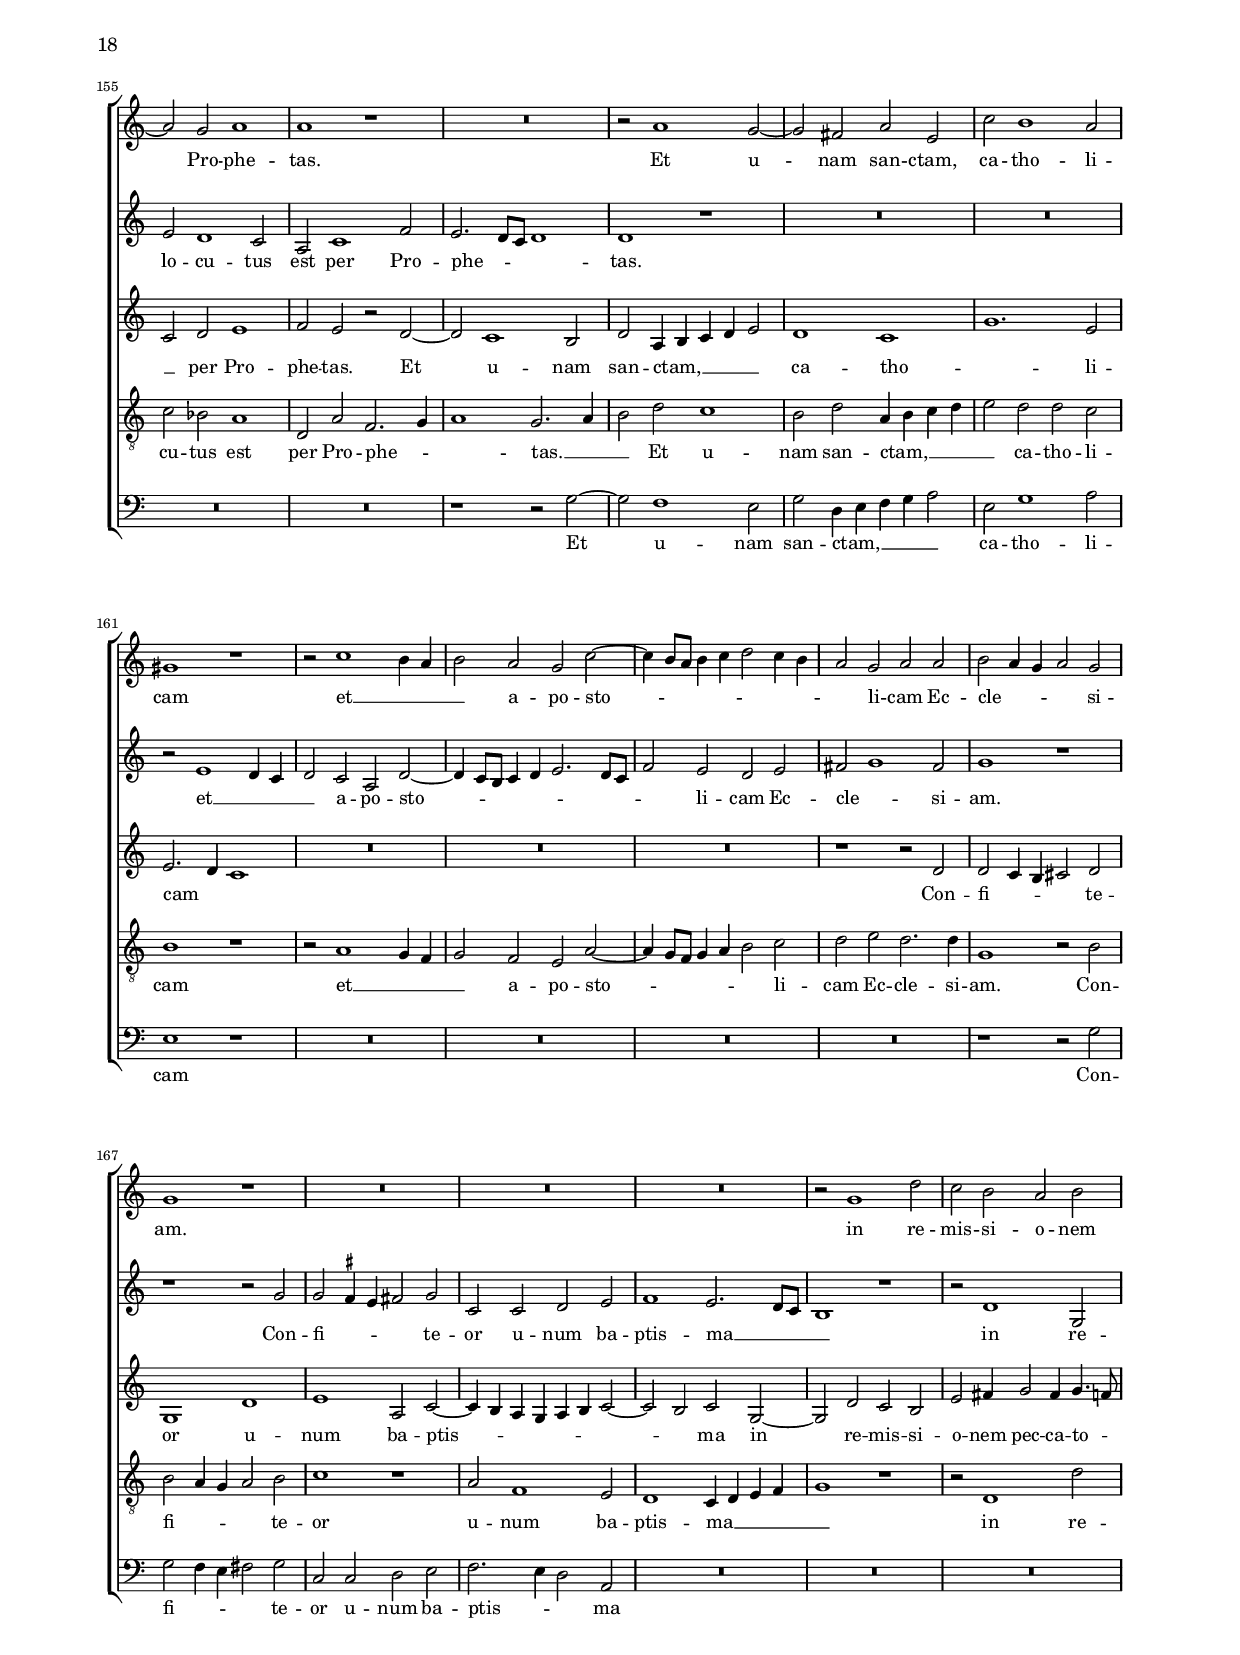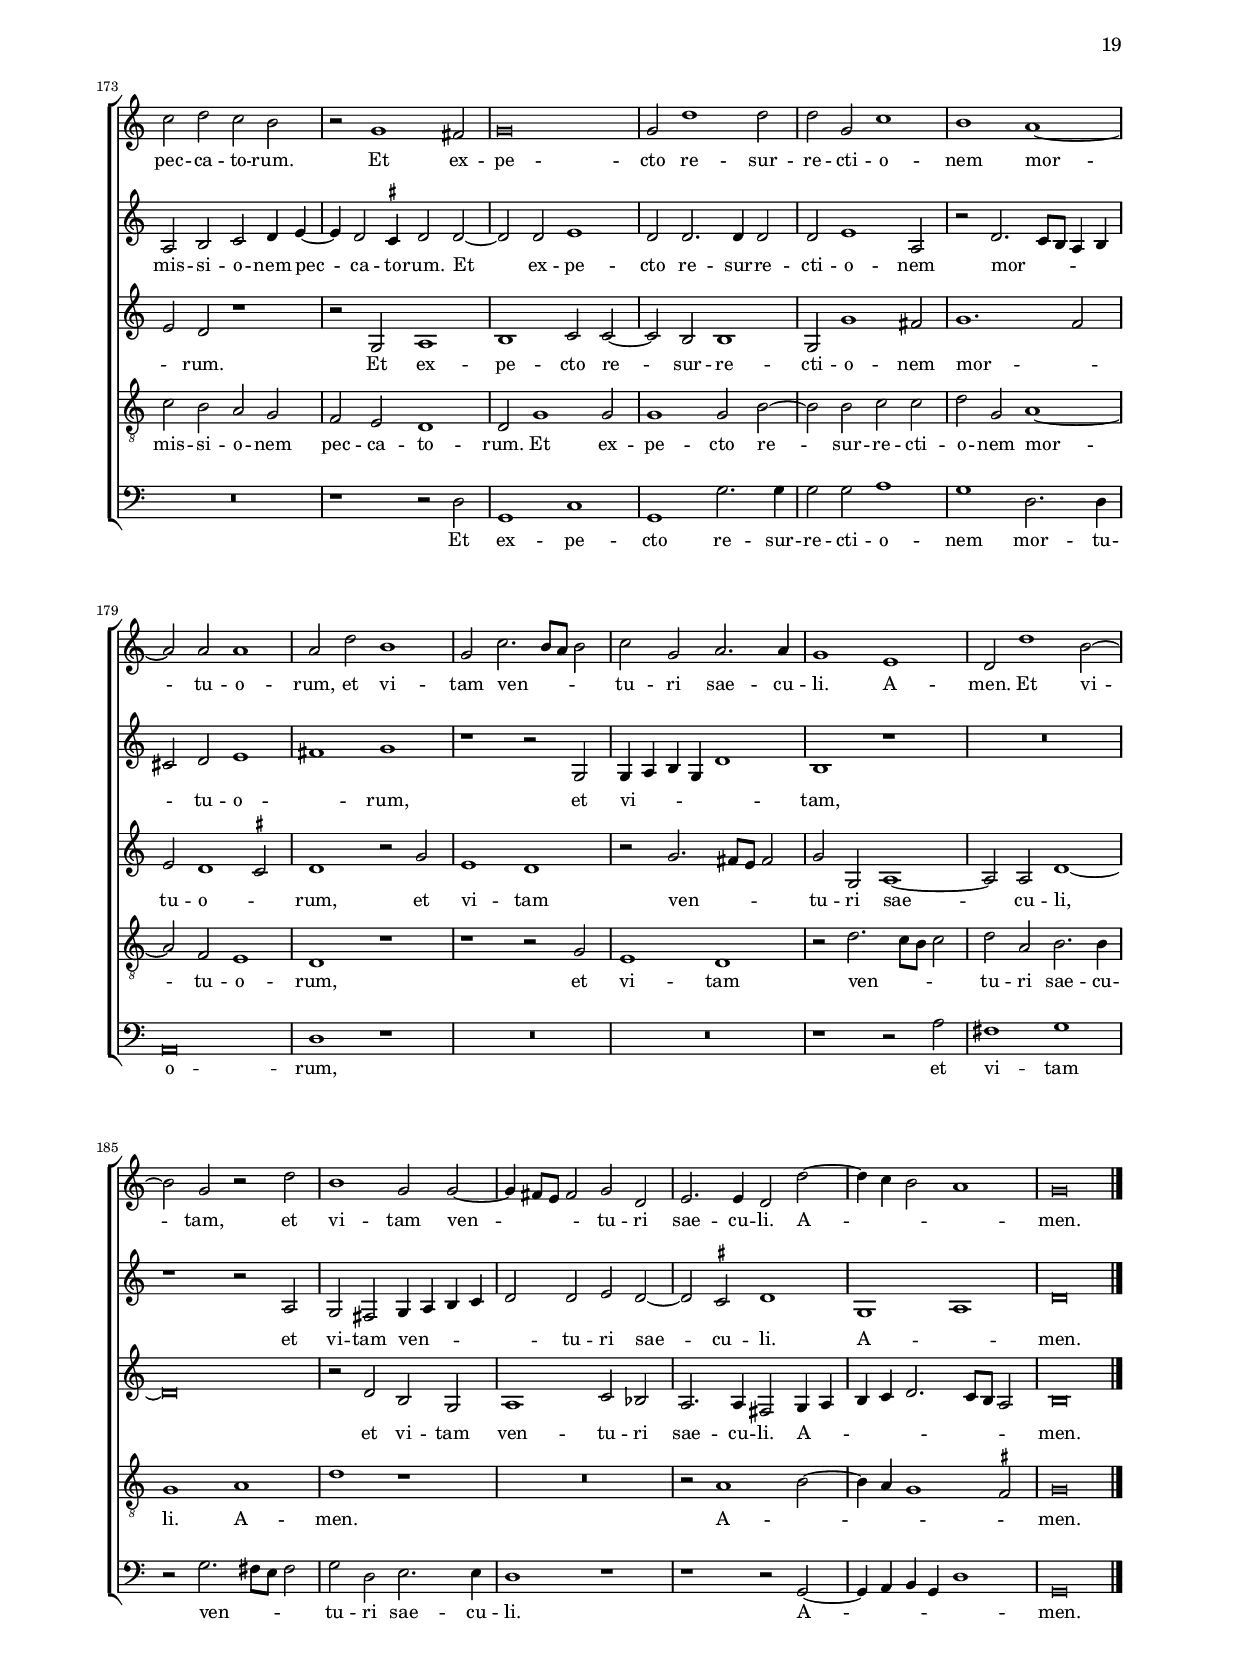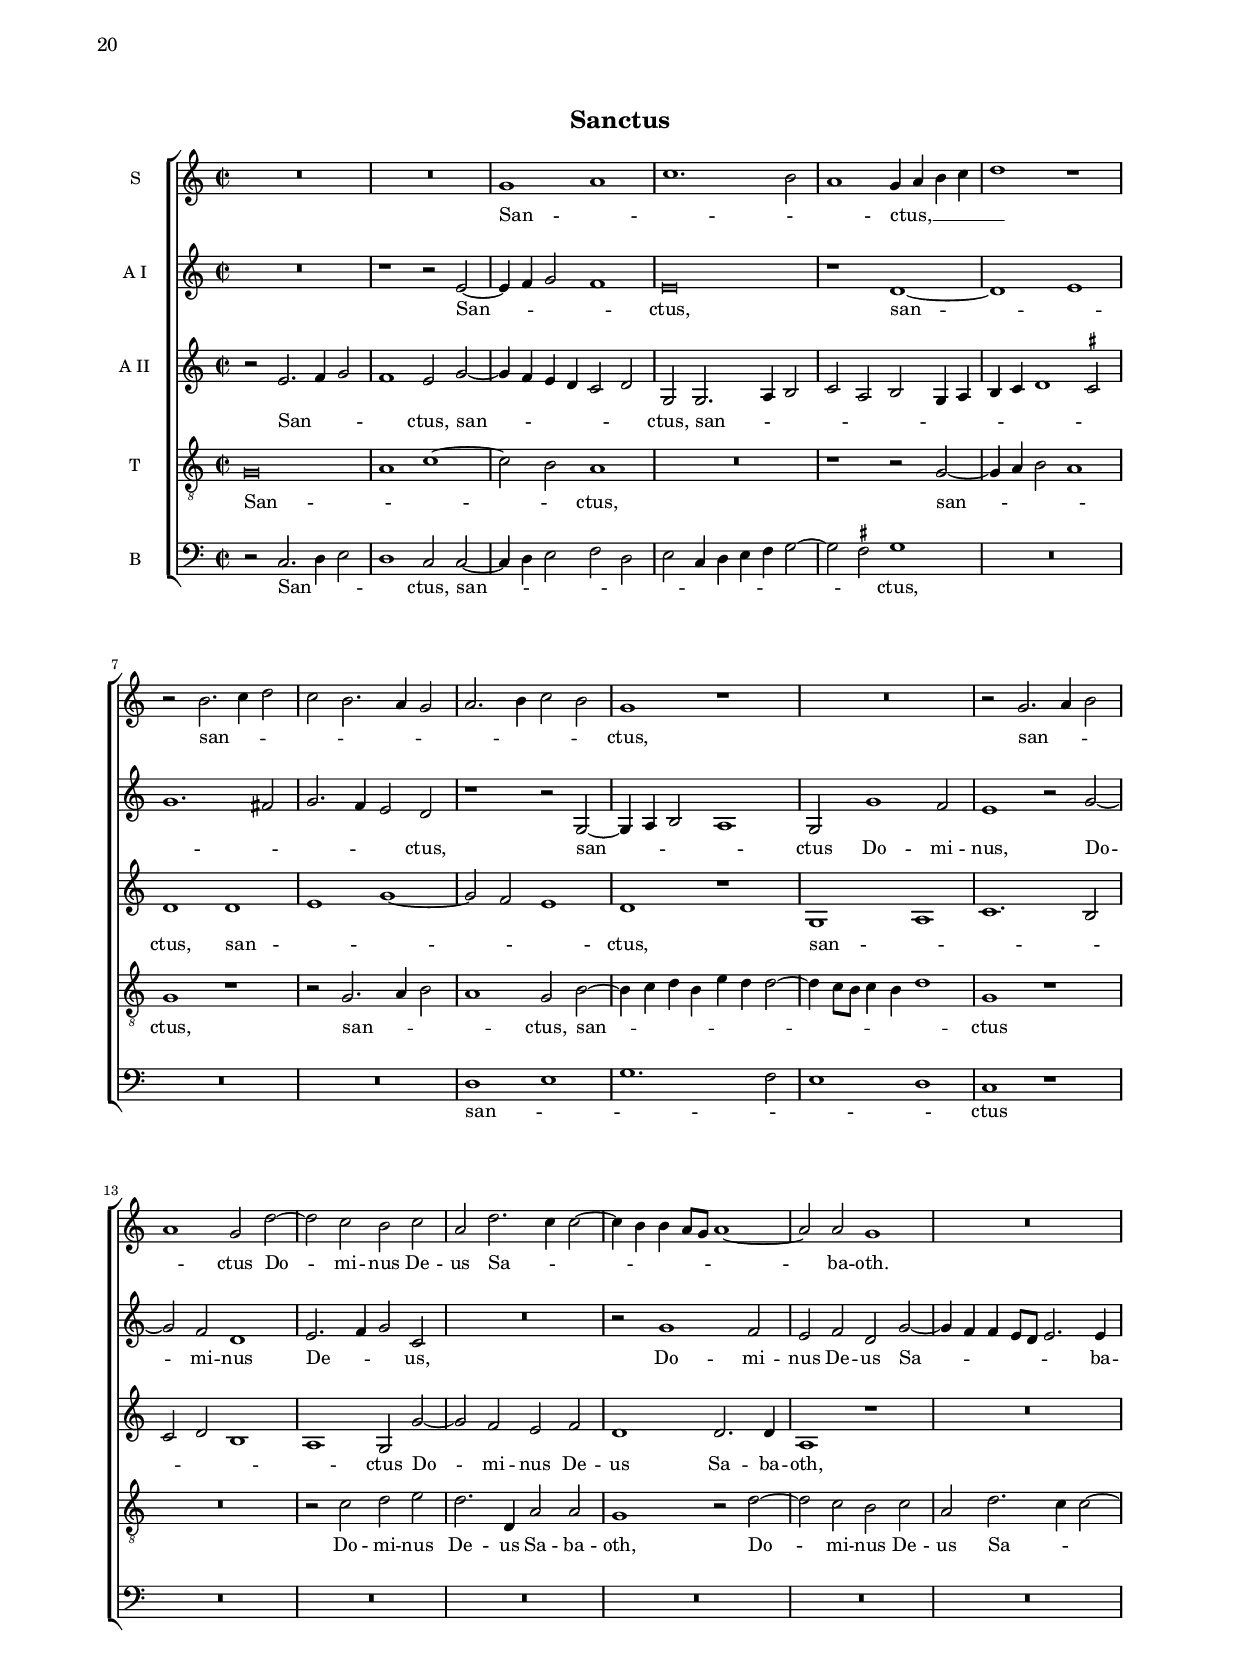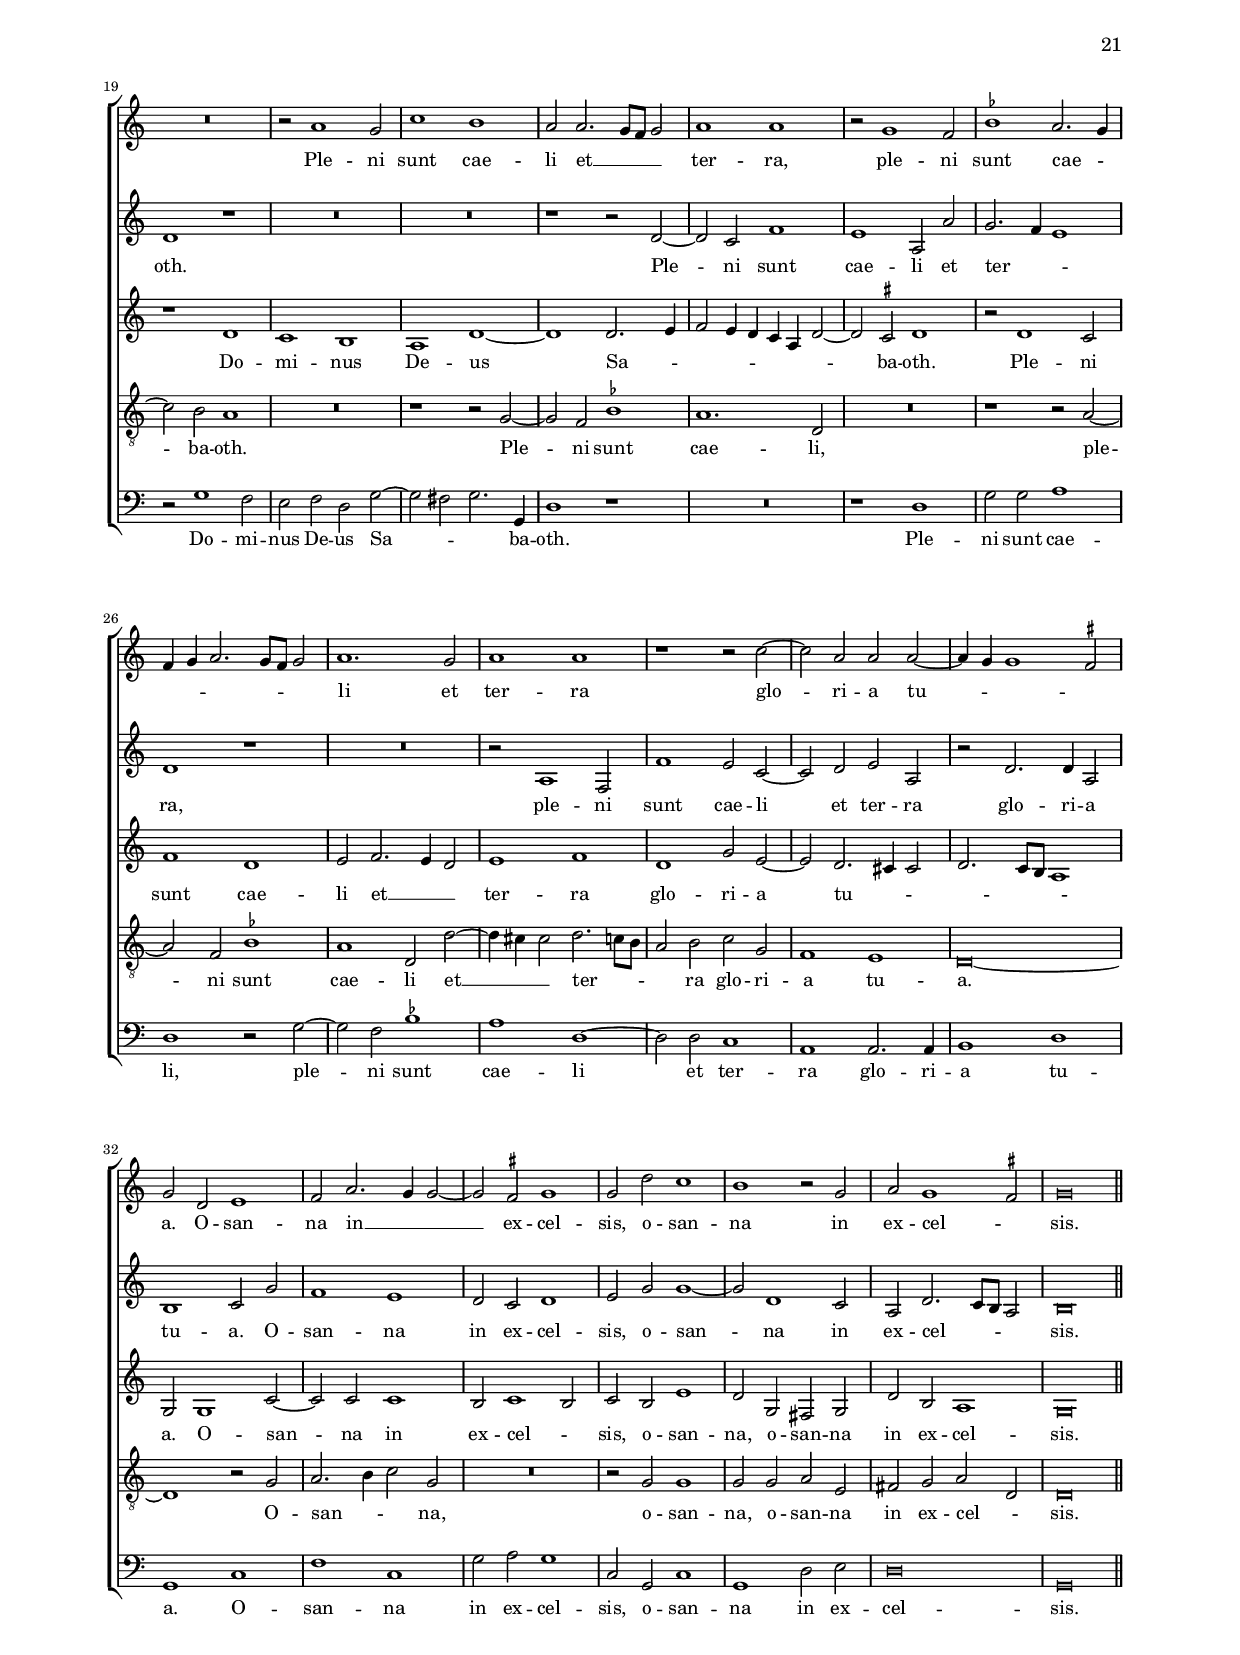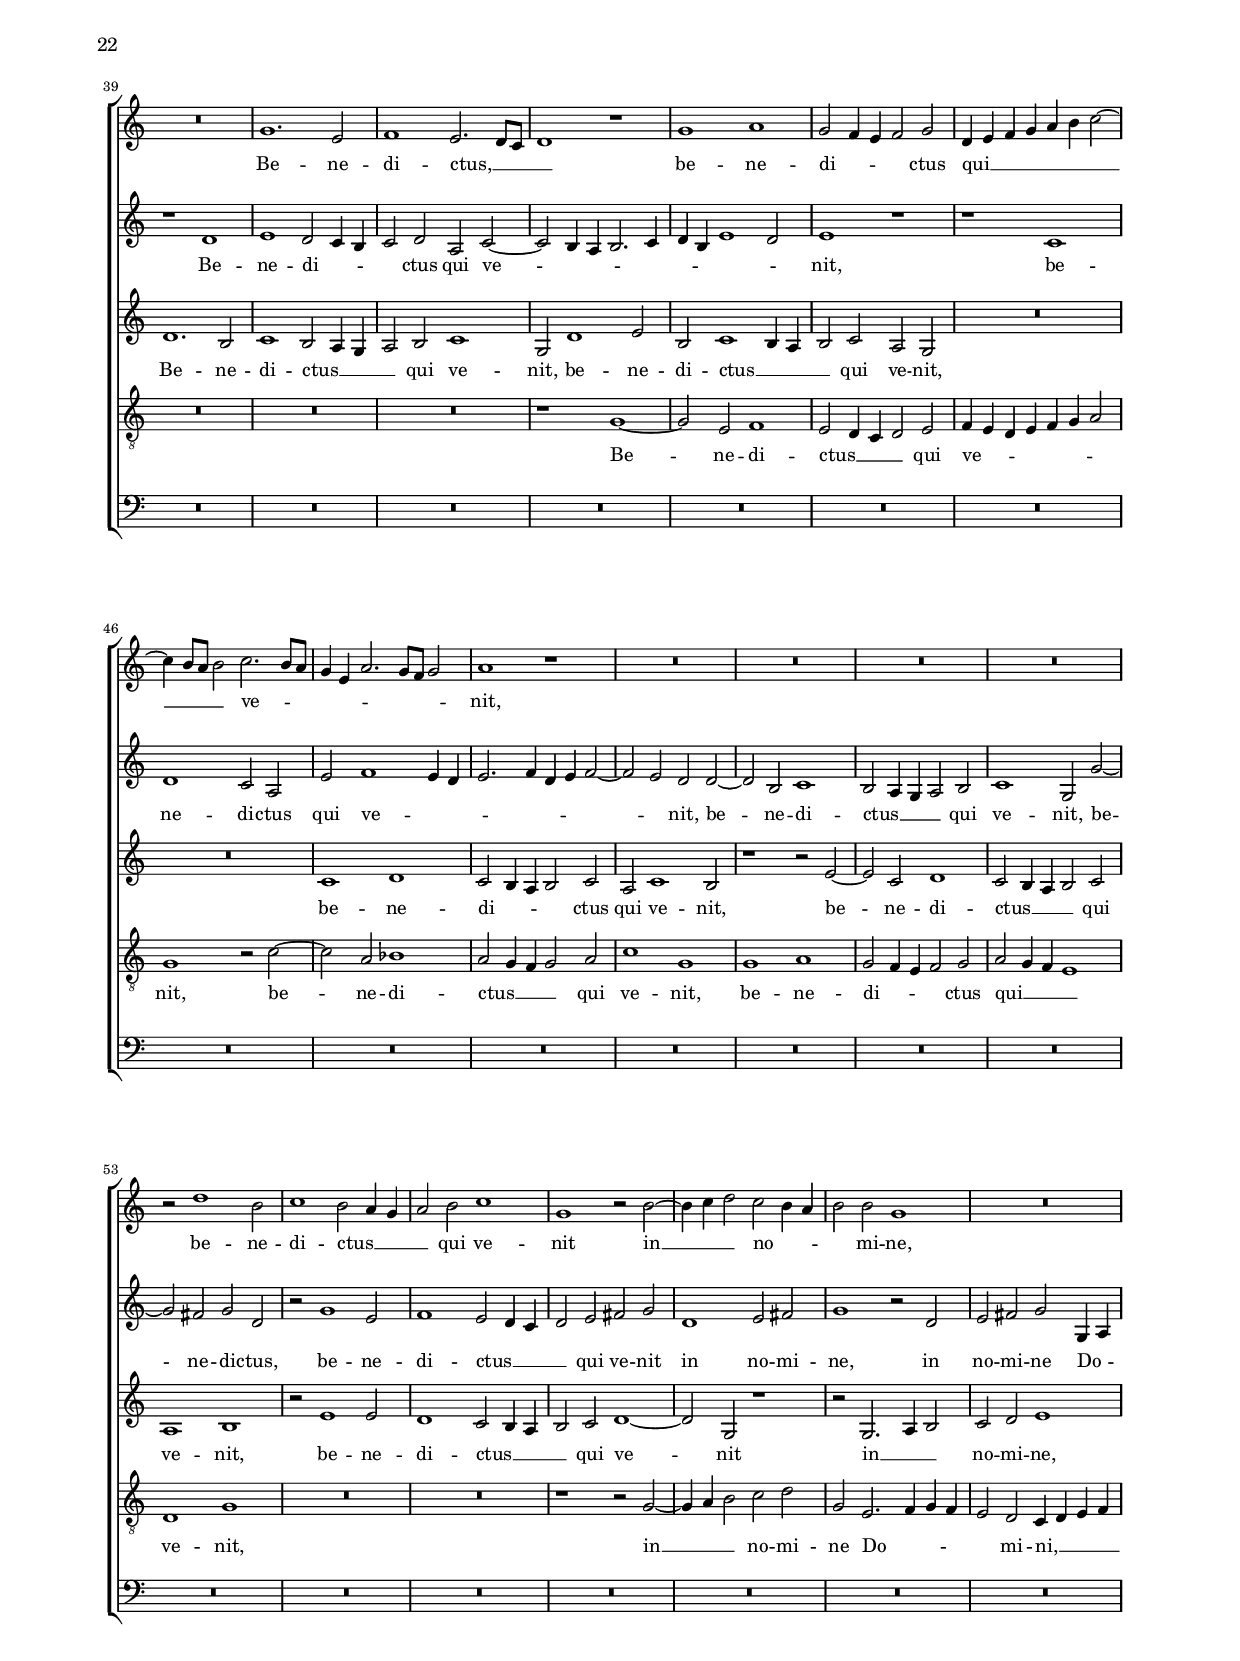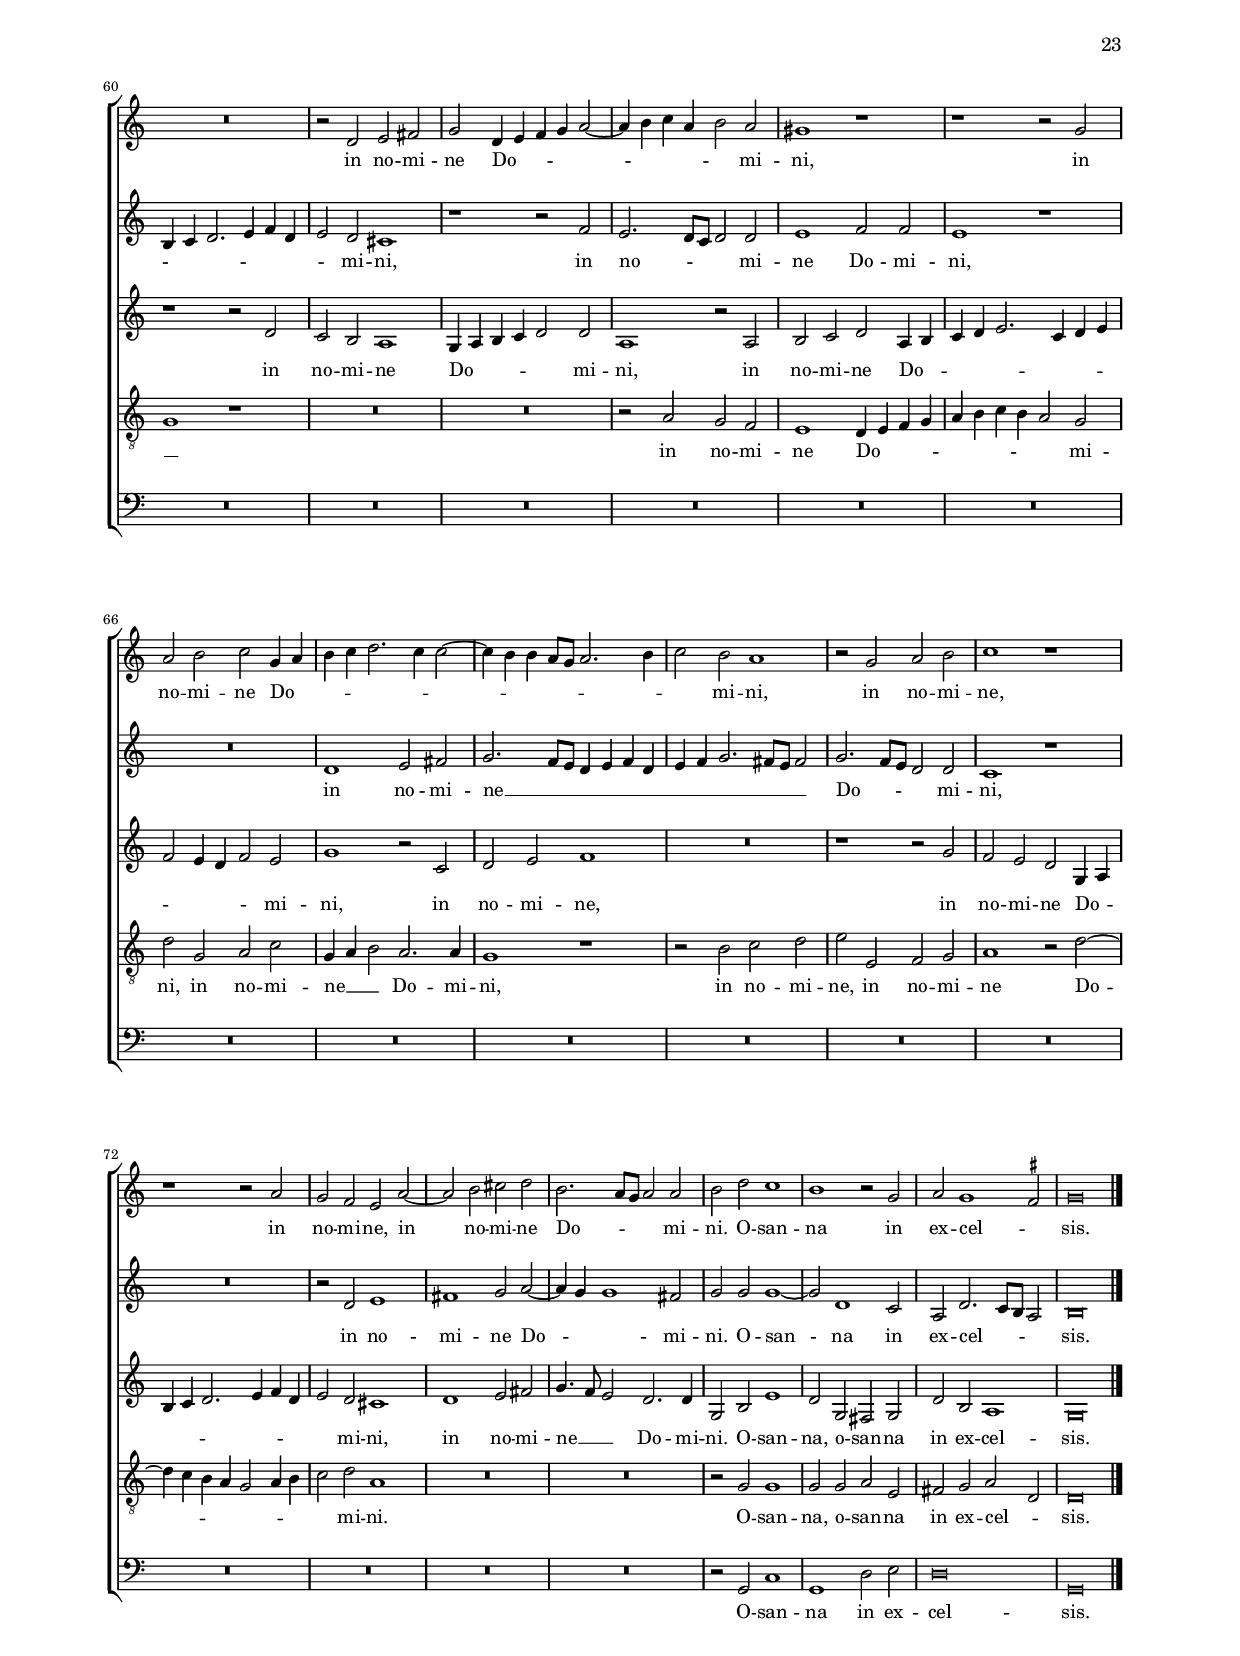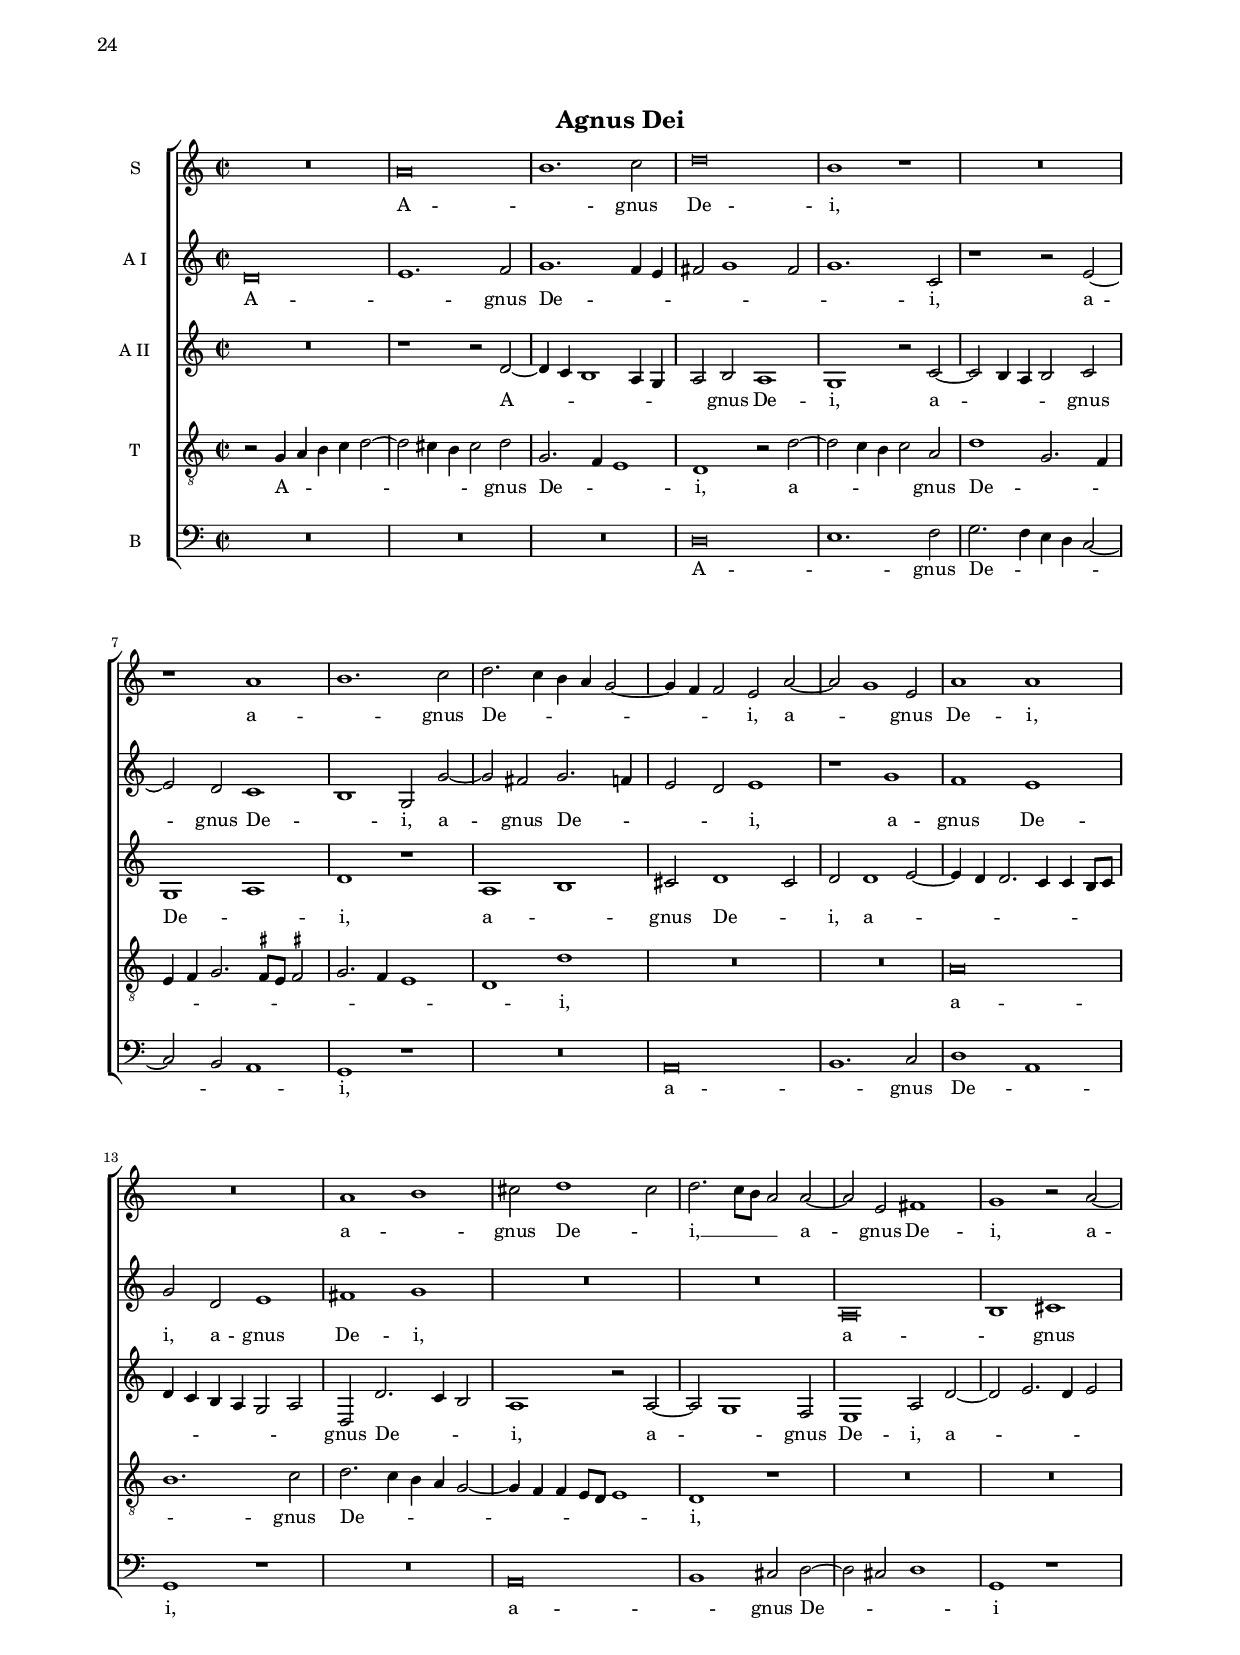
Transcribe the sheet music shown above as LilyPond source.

\version "2.18.2"
\include "deutsch.ly"
#(set-global-staff-size 15)
#(ly:set-option 'point-and-click #f)

\header
{
  dedication=\markup { \fontsize #2 \bold "MISSA EMITTE DOMINE" }
  title=\markup { \vspace #2 "Kyrie" }
  composer="Philippe de Monte"
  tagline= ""
}

\paper
	{
	top-margin = 1 \cm
	bottom-margin = 1.8 \cm
	left-margin = 2 \cm
	line-width = 17 \cm
	ragged-bottom = ##f
	ragged-last-bottom = ##t
	print-page-number = ##t
	score-system-spacing = #'((basic-distance . 18) (minimum-distance . 14) (padding . 8) (strechability . 50))
	system-system-spacing = #'((basic-distance . 18) (minimum-distance . 14) (padding . 8) (strechability . 80))
%	systems-per-page = 3
%	min-systems-per-page = 3
	scoreTitleMarkup = \markup { \fill-line  { \null \fontsize #3 \bold \fromproperty #'header:piece \fromproperty #'header:opus } }
	markup-system-spacing #'basic-distance = #12
%	print-all-headers = ##t
	print-first-page-number = ##f
%	first-page-number = 1
	oddHeaderMarkup = \markup { \fill-line { \null \null \column \right-align { \fontsize #1 \fromproperty #'page:page-number-string \null } } }
	evenHeaderMarkup = \markup { \column \right-align { \fontsize #1 \fromproperty #'page:page-number-string \null } }
	}

	
global = {
	\key c \major
	\time 2/2 \set Score.measureLength = #(ly:make-moment 2/1)
	\skip 1*44 \bar "||"
	\skip 1*38 \bar "||"
	\skip 1*40 \bar "|."
	}

	ficta = { \once \set suggestAccidentals = ##t }
	
	forget = #(define-music-function (parser location music) (ly:music?) #{
		\accidentalStyle forget
		$music
		\accidentalStyle default
		#})



incipitcantus = \markup { \score {
	{
	\set Staff.instrumentName = \markup { \fontsize #1 "Cantus" }
	\key c \major
	\clef soprano
	s4 \bar ""
	}
	\layout  {
	raggedright = ##t
	indent = 2.3 \cm
	line-width = 3.2 \cm
	\context { \Staff \remove Time_signature_engraver }
	\override Staff.Clef.Y-extent = #'(0 . 0)
	}} \hspace #1 }
	
      
incipitaltus = \markup { \score {
	{
	\set Staff.instrumentName = \markup { \center-column { \line { "Altus"} \line { "primus" } } }
	\key c \major
	\clef alto
	s4 \bar ""
	}
	\layout  {
	raggedright = ##t
	indent = 2.3 \cm
	line-width = 3.2 \cm
	\context { \Staff \remove Time_signature_engraver }
	\override Staff.Clef.Y-extent = #'(0 . 0)
	}} \hspace #1 }


incipitquintus = \markup { \score {
	{
	\set Staff.instrumentName = \markup { \center-column { \line { "Altus"} \line { "secundus" } } }
	\key c \major
	\clef alto
	s4 \bar ""
	}
	\layout  {
	raggedright = ##t
	indent = 2.3 \cm
	line-width = 3.2 \cm
	\context { \Staff \remove Time_signature_engraver }
	\override Staff.Clef.Y-extent = #'(0 . 0)
	}} \hspace #1 }


incipittenor = \markup { \score {
	{
	\set Staff.instrumentName = \markup { \fontsize #1 "Tenor" }
	\key c \major
	\clef tenor
	s4 \bar ""
	}
	\layout  {
	raggedright = ##t
	indent = 2.3 \cm
	line-width = 3.2 \cm
	\context { \Staff \remove Time_signature_engraver }
	\override Staff.Clef.Y-extent = #'(0 . 0)
	}} \hspace #1 }
      
   
incipitbassus = \markup { \score {
	{
	\set Staff.instrumentName = \markup { \fontsize #1 "Bassus" }
	\key c \major
	\clef bass
	s4 \bar ""
	}
	\layout  {
	raggedright = ##t
	indent = 2.3 \cm
	line-width = 3.2 \cm
	\context { \Staff \remove Time_signature_engraver }
	\override Staff.Clef.Y-extent = #'(0 . 0)
	}} \hspace #1 }


cantus =  \relative c''
	{
	g\breve
	a1 c~
	c2 h a h~
	h4( a8 h c2. h4 h a8 g
%5
	a2. d,4 g1) |
	g1 r
	r2 g2.( a4 h2
	c2) a h g4( a
	h4 c d1 c2)
%10
	h1( a2. h4 |
	c1. a2)
	a1 r
	R\breve
	R\breve
%15
	r1 d, |
	e2 g1 f2
	e2( f e1)
	d4( e f g a2) a
	h2 d2.( c8 h a4 h
%20
	c2) a a1 |
	h2 g a1
	h\breve |
% Christe
	r2 g1 g2~
	g2 f e1
%25
	d1 r |
	R\breve
	r1 r2 d'~
	d2 c1 h2
	a1.( g2
%30
	f1 e) |
	d1 r2 a'~
	a2 g1 f2
	e2.( d8 c d2. e4
	f1 e)
%35
	d2 d'1 c2~ |
	c2 h a1
	h1 r2 g~
	g4( fis8 e fis2) g d
	d'1 c
%40
	h2 a2.( g8 f e2) |
	fis\breve |
% Kyrie II
	d'1.( c4 h
	c2) h g1
	a2( h) c1
%45
	a\breve |
	r2 a1( h2)
	c1 h2 h~
	h2( a4 g a2) g
	e1 r
%50
	R\breve |
	r1 r2 g~
	g2( f4 e f2) e
	c2 c' a4( h c2~
	c4 h8 a g2) a1
%55
	R\breve |
	R\breve
	a\breve~
	a1 g
	a1 b
%60
	a\breve |
	g\breve |
	}

altus =  \relative c'
	{
	r2 c2.( d4 e2
	f2) d e c4( d
	e4 f g2) d g,
	g'4( f e d c d e2)
%5
	d1 c |
	R\breve
	R\breve
	r1 r2 g'~
	g2 f e2.( f4
%10
	g2) d e d |
	r2 g1 f2
	e2 e d2.( e4
	f2) e e1~
	e2 d c1
%15
	r2 d2.( e4 f d |
	g2) g, a2.( h4
	cis2 d1 c2
	g'2) f e1(
	d2. c8 h) a1~
%20
	a1 a |
	d\breve
	d\breve |
% Christe
	g,2.( a4 h c d2)
	e2 d1 \ficta cis2
%25
	d1 r |
	r1 g
	g1. f2
	e1 d
	d1 c~
%30
	c2( d) e a,~ |
	a2 g e e'
	d\breve
	R\breve
	r2 d1 c2~
%35
	c2 h a1 |
	g2 d' e fis
	g2( g,4 a h c d2)
	c2( h4 a h2) g'~
	g2 f e e~
%40
	e4( d d1 \ficta cis2) |
	d\breve
% Kyrie II
	R\breve
	r2 g1( f4 e
	f2) e e( d4 c
%45
	d2) c4( d e c f2) |
	e2.( d4 e f g2~
	g2 \ficta fis) g1
	r1 r2 g,~
	g2( a2. h4 c2~
%50
	c4 h a g a) h c2~ |
	c2( h c1)
	r1 r2 g'~
	g2( f4 e f2) e
	c4 c d2 e f~
%55
	f2( e4 d e2.) e4 |
	a,2 d1 \ficta cis2
	d2.( c8 h a1)
	r2 d1 e2~
	e2 f e4( d d2~
%60
	d4 \ficta cis8 h \ficta cis!2) d1 |
	d\breve |
	}


quintus =  \relative c'
	{
	R\breve
	r1 r2 c~
	c4( d e2 f) d
	e2 c4( d e f g2~
%5
	g2 f) e1~ |
	e2 c r1
	R\breve
	R\breve
	R\breve
%10
	r2 g'1 f2 |
	e2.( d4 c2) d
	a2.( c4) g1
	r1 r2 g~
	g4( a h2 c) a
%15
	h2 g4( a h c d2~ |
	d4 cis8 h cis2) d1
	a\breve
	r2 a1 a2
	d,1. d'2
%20
	e2 d1 c2 |
	h1( a)
	g\breve |
% Christe
	R\breve
	R\breve
%25
	r1 r2 g4( a
	h4 c d2) e d~
	d2 \ficta cis d1
	r2 a1 g2~
	g2 f e( e'~
%30
	e4 d d1 \ficta cis2 |
	d1) g,2 e
	fis2( g) a d~
	d2 c1 h2
	a1 a
%35
	r2 d e fis |
	g2.( f4 e2 d)
	d1 r
	r2 d2. c4 h2
	a2.( h4 c d e f
%40
	g4 g, a2) a1~ |
	a\breve |
% Kyrie II
	R\breve
	R\breve
	r2 g'1( f4 e
%45
	f2) e c4( a d2) |
	a1.( d2)
	c1( d)
	e1 r2 g~
	g2( f4 e f2) e
%50
	c1 d2( e) |
	f1 e2 e~
	e2( d4 c d2) c
	g'1 r
	r2 d1( c4 h
%55
	c2) h g g'~ |
	g4( f f2) e1(
	f1) d
	a1 h2 c~
	c4( h a2) r1
%60
	r2 a a1 |
	h\breve |
	}

	
tenor  =  \relative c'
	{
	R\breve
	R\breve
	R\breve
	R\breve
%5
	R\breve |
	g1 a
	c1. h2
	a1 g
	r2 a2.( h4 c a
%10
	d2) h c d |
	a4( h c d e2 d~
	d4 c c1 h2)
	c2.( h8 a g1)
	r2 d e1
%15
	g1. f2 |
	e1 d
	R\breve
	d1 e
	g1. f2
%20
	e2( f e2. f4 |
	g4 d g1 \ficta fis2)
	g\breve |
% Christe
	r2 g2.( a4 h2)
	c2 d a1
%25
	d,2 g2.( a4 h c |
	d2) h1 a2
	g1( a~
	a1 d,~
	d1) a'~
%30
	a\breve |
	r2 d1 c2~
	c2 h a1~
	a1 g( |
	d1) r
%35
	R\breve |
	r2 h' c d
	g,4( a h c d1)
	a1 r |
	r2 a1 g2~
%40
	g2 f e1
	d\breve |
% Kyrie II
	R\breve
	R\breve
	R\breve
%45
	r1 r2 d'~
	d2( c4 h c2) h
	a1 g2.( a4
	h4 g c2. a4 h2)
	c2.( h4 a2 g)
%50
	a4( h c h a2) g |
	f1 g~
	g1 r2 e'~
	e2( d4 c d2) c
	a2 b a2.( g4
%55
	f2 g) c,1 |
	d1 a'
	d,2 f1( e4 d
	e2) fis g e~
	e2 a g2.( f4
%60
	e2) e fis1 |
	g\breve |
	}


bassus  =  \relative c
	{
	R\breve
	R\breve
	R\breve
	R\breve
%5
	r1 r2 c~ |
	c4( d e2 f) d
	e2 c4( d e f g2~
	g4 fis8 e fis2) g2.( f4
	e2 d a'1)
%10
	g1 r |
	R\breve
	r1 g,
	a1 c~
	c2 h a1
%15
	g1 r |
	R\breve
	a\breve
	h2 d1 c2
	h2.( c4 d1)
%20
	a\breve |
	g1 d'
	g,\breve |
% Christe
	R\breve
	R\breve
%25
	r1 g' |
	g1. f2
	e1 d
	R\breve
	r1 a~
%30
	a\breve |
	h1 c
	d\breve
	a1 r
	R\breve
%35
	R\breve |
	R\breve
	r1 r2 h
	c2 d g,4( a h c
	d1) a2 c
%40
	g2 d' a1 |
	d\breve |
% Kyrie II
	R\breve
	R\breve
	R\breve
%45
	R\breve |
	R\breve
	r1 r2 g~
	g2( f4 e f2) e
	c1 d2( e)
%50
	f1.( e2 |
	d1) c~
	c1 r
	R\breve
	R\breve
%55
	R\breve |
	R\breve
	r2 d1( c4 h
	cis2) d g, c~
	c2 d g,1
%60
	a1 d |
	g,\breve |
	}

lyricscantus = \lyricmode {
	Ky -- ri -- e e -- le -- i -- son,
	Ky -- ri -- e e -- lei -- son,
	Ky -- ri -- e e -- lei -- son, __
	Ky -- ri -- e __ e -- lei -- son,
	e -- lei -- son.
	Chri -- ste e -- lei -- son,
	Chri -- ste e -- lei -- son,
	Chri -- ste e -- lei -- son,
	Chri -- ste e -- lei -- son,
	e -- lei -- son,
	Chri -- ste e -- lei -- son.
	Ky -- ri -- e e -- lei -- son,
	e -- lei -- son,
	Ky -- ri -- e,
	Ky -- ri -- e e -- lei -- son,
	Ky -- ri -- e e -- lei -- son.
	}


lyricsaltus = \lyricmode {
	Ky -- ri -- e e -- lei -- son,
	e -- lei -- son,
	Ky -- ri -- e __ e -- lei -- son,
	Ky -- ri -- e e -- lei -- son,
	Ky -- ri -- e,
	Ky -- ri -- e __ e -- lei -- son,
	e -- lei -- son.
	Chri -- ste e -- lei -- son,
	Chri -- ste e -- lei -- son,
	Chri -- ste __ e -- lei -- son,
	e -- lei -- son,
	Chri -- ste e -- lei -- son,
	Chri -- ste e -- lei -- son, __
	Chri -- ste e -- lei -- son.
	Ky -- ri -- e __ e -- lei -- son,
	Ky -- ri -- e, __
	Ky -- ri -- e e -- lei -- son,
	Ky -- ri -- e e -- lei -- son, __
	Ky -- ri -- e e -- lei -- son.
	}


lyricsquintus = \lyricmode {
	Ky -- ri -- e e -- lei -- son,
	Ky -- ri -- e __ e -- lei -- son,
	Ky -- ri -- e e -- lei -- son,
	Ky -- ri -- e,
	Ky -- ri -- e e -- lei -- son.
	Chri -- ste e -- lei -- son,
	Chri -- ste e -- lei -- son,
	e -- lei -- son,
	Chri -- ste e -- lei -- son,
	Chri -- ste e -- lei -- son,
	Chri -- ste e -- lei -- son.
	Ky -- ri -- e __ e -- lei -- son,
	Ky -- ri -- e e -- lei -- son,
	Ky -- ri -- e,
	Ky -- ri -- e e -- lei -- son,
	Ky -- ri -- e __ e -- lei -- son.
	}


lyricstenor = \lyricmode {
	Ky -- ri -- e e -- lei -- son,
	Ky -- ri -- e e -- lei -- son, __
	Ky -- ri -- e e -- lei -- son,
	Ky -- ri -- e e -- lei -- son.
	Chri -- ste e -- lei -- son,
	Chri -- ste e -- lei -- son,
	Chri -- ste e -- lei -- son, __
	Chri -- ste e -- lei -- son,
	Chri -- ste e -- lei -- son.
	Ky -- ri -- e e -- lei -- son, __
	e -- lei -- son,
	Ky -- ri -- e e -- lei -- son,
	e -- lei -- son,
	Ky -- ri -- e,
	Ky -- ri -- e __ e -- lei -- son.
	}


lyricsbassus = \lyricmode {
	Ky -- ri -- e e -- lei -- son,
	Ky -- ri -- e e -- lei -- son,
	Ky -- ri -- e e -- lei -- son,
	e -- lei -- son.
	Chri -- ste e -- lei -- son,
	Chri -- ste e -- lei -- son,
	Chri -- ste e -- lei -- son,
	Chri -- ste e -- lei -- son.
	Ky -- ri -- e e -- lei -- son,
	Ky -- ri -- e,
	Ky -- ri -- e e -- lei -- son.
	}


\score
{  
  % \transpose { 
	\new ChoirStaff \with { \override StaffGrouper.staff-staff-spacing.basic-distance = #12 }
	<<

	\new Staff << \global
	\new Voice="v1" {
		\set Staff.instrumentName=\incipitcantus
		\set Staff.midiInstrument = "reed organ"
		\clef violin
		\cantus }
	\new Lyrics \lyricsto "v1" {\lyricscantus }
	>>


	\new Staff << \global
	\new Voice="v2" {
		\set Staff.instrumentName=\incipitaltus
		\set Staff.midiInstrument = "reed organ"
		\clef violin 
		\altus}
	\new Lyrics \lyricsto "v2" {\lyricsaltus }
	>>


	\new Staff << \global
	\new Voice="v5" {
		\set Staff.instrumentName=\incipitquintus
		\set Staff.midiInstrument = "reed organ"
		\clef violin
		\quintus}
	\new Lyrics \lyricsto "v5" {\lyricsquintus }
	>>


	\new Staff << \global
	\new Voice="v3" {
		\set Staff.instrumentName=\incipittenor
		\set Staff.midiInstrument = "reed organ"
		\clef "G_8"
		\tenor }
	\new Lyrics \lyricsto "v3" {\lyricstenor }
	>>


	\new Staff << \global
	\new Voice="v4" {
		\set Staff.instrumentName=\incipitbassus
		\set Staff.midiInstrument = "reed organ"
		\clef bass 
		\bassus }
	\new Lyrics \lyricsto "v4" {\lyricsbassus}
	>>

	>>
	% } % transpose
	

	\layout
	{
	indent = 3\cm
	\context { \Staff \override VerticalAxisGroup.minimum-Y-extent = #'(-3 . 4)}
	\context { \Staff \override TimeSignature.break-visibility = #end-of-line-invisible }
%	\context { \Staff \override InstrumentName.X-offset = #'-25 }
	\context { \Voice \override Slur.transparent = ##t }
	\context { \Voice \override AccidentalSuggestion.avoid-slur = #'ignore }
	\context { \Voice \override AccidentalSuggestion.outside-staff-priority = ##f }
	\context { \Score \override BarNumber.padding = #2 }
	\context { \Voice \override NoteHead.style = #'baroque }
	}
	
\midi
	{
    	\tempo 2 = 90
	}
	
}


% EOF

%%%%%%%%%%%%%%%%%%%%%%%%%%%%%   GLORIA




	
global = {
	\key c \major
%	\override Score.BarNumber.break-visibility = #end-of-line-invisible
%	\set Score.barNumberVisibility = #(every-nth-bar-number-visible 5)
	\time 2/2 \set Score.measureLength = #(ly:make-moment 2/1)
	\skip 1*106 \bar "||"
	\skip 1*110 \bar "|."
	}

	ficta = { \once \set suggestAccidentals = ##t }
	
	forget = #(define-music-function (parser location music) (ly:music?) #{
		\accidentalStyle forget
		$music
		\accidentalStyle default
		#})


cantus =  \relative c''
	{
	R\breve
	R\breve
	R\breve
	R\breve
%5
	R\breve |
	a2. a4 g2 fis
	g1 fis
	r2 d2.( e4 fis g
	a1) g2( f4 e
%10
	f2) g a1 |
	r2 g1 f2
	e1. e2
	g1 a2 c~
	c2 h h1(
%15
	c1.) a2 |
	a\breve
	R\breve
	r2 g2.( a4 h2)
	c2 a h4( a g a
%20
	h4 c d1 c2) |
	h2( a4 g) a1
	r2 g2. g4 g2
	a1. g2
	g1 f
%25
	e1 a |
	a2 h1 cis2
	d2.( c4 h a g2~
	g2) f e1
	g1 a~
%30
	a1 r |
	a\breve
	a2 a1 gis2
	a1 a2 h
	c2 g r1
%35
	r2 c1 h2 |
	a2 c1 h2
	R\breve
	a2. g4 f1
	e2 g1 a2
%40
	h1 e, |
	c'1 h
	a1 h~
	h1 r
	R\breve
%45
	R\breve |
	r1 a~
	a2 d, a'1
	h1 r2 h~
	h4 h c2 d a
%50
	c2.( h4 a2) g |
	f1 e2 g~
	g4 g g2 a1
	h\breve |
% Qui tollis
	d1 h
%55
	g2 c2.( h8 a h2) |
	c2 g a1
	g\breve
	r1 r2 e~
	e2 fis g g
%60
	g1. c,2 |
	r1 a'
	h\breve
	g2 c2.( h8 a h2)
	c2 g a1
%65
	g\breve |
	R\breve
	r2 d' h g~
	g2 c h a
	h1 g
%70
	a1( c~ |
	c2) h h d~
	d2 d, a'1
	h1 c~
	c2 a a2.( g4
%75
	fis4 e fis2) g1~ |
	g1 r
	R\breve
	R\breve
	R\breve
%80
	d'1 c2 h~ |
	h2 a h2.( a4
	g1 a)
	h1( c)
	R\breve
%85
	R\breve |
	R\breve
	r2 d2.( c4 h2)
	a2 g c2.( h4
	a2) g a4( g f g
%90
	a4 h c h a2. g8 a |
	h2) h a1
	h2 a1 g2~
	g2 fis g1
	a2 a a1
%95
	fis1( g) |
	R\breve
	r2 c c( h4 a
	h2) a h2. h4
	g1 r2 g
%100
	a2. a4 g1 |
	a2 h c1
	d1 r2 a
	d2. d4 g,2 c~
	c2 h a1
%105
	h2 g1 f2 |
	e2.( d8 c d2 g)
	a2 g1( \ficta fis2)
	g\breve |
	}


altus =  \relative c'
	{
	R\breve
	r1 g'~
	g2 g fis fis
	g2 d e2. e4
%5
	d\breve |
	r1 d~
	d2 c d a
	h1. a2
	r1 r2 a~
%10
	a2 d1 d2 |
	e1 r
	r2 g, a c~
	c2 h c1
	d\breve
%15
	r2 g1 f2 |
	e2 f e1
	d\breve
	e1( g~
	g2) f e d
%20
	d1 r |
	R\breve
	r2 e2. e4 e2
	f1. e2
	e1 d
%25
	cis1 r2 d~ |
	d2 d e1
	fis2 g2.( f4 e2~
	e4 d d1) cis2
	d2.( c8 h a1)
%30
	a1 g2 g'~ |
	g2 f d e
	f2 d c h
	a1 r
	r2 g'1 f2
%35
	e1 g |
	c,4( d e c d2) g~
	g2( f4 e f2) e
	a,4( h c1 h2)
	c1 e
%40
	fis2 g1 c,2~ |
	c4( d e f g2) g,
	c2 d g,1
	d'2. d4 d2 c~
	c2 a a'4( g8 f e4 f
%45
	g2) f e2. e4 |
	d2 f1 e2
	d\breve~
	d1 h2 g'~
	g4 g g2 f1
%50
	e1 r |
	r1 r2 c~
	c4 c h2 a1
	d\breve |
% Qui tollis
	r2 g2.( f8 e d2)
%55
	e1 d |
	c2 g'1 f2
	d1( e2. d8 c
	f1) e
	r2 d1 d2
%60
	e1. e2 |
	d4( c h c d1)
	h2 g'2.( f8 e d2)
	e1 d
	c2 g'1 f2
%65
	d1( e2. d8 c |
	f1) e
	r2 d1 e2~
	e2 g1 fis2
	g2 d e1
%70
	d1 e( |
	g1.) d2
	d2 d1 d2
	h2 d e1
	e,2 a1.
%75
	a1 r |
	R\breve
	R\breve
	R\breve
	r1 r2 g'~
%80
	g2 f e d |
	R\breve
	r2 g1 f2
	e2 d e1
	d2 g,1 a2
%85
	h2 c2.( h8 a h2) |
	g'2 f e2.( d8 c
	d1) d
	r2 c2.( d4 e2)
	fis2 g d2.( e4
%90
	fis2 g1) fis2 |
	g2 d d1
	d2 f e e
	d2 d1 e2~
	e2 d1( \ficta cis2)
%95
	d1 r |
	r2 g g( f4 e
	f2) e f2. f4
	d1 r
	r2 d e2. e4
%100
	c1 d2 e |
	f1 g
	g,1 c2. c4
	h1 c2 g~
	g2 d'2. d4 d2~
%105
	d2( \ficta cis) d1 |
	r2 g,4( a h c d2~
	d4 c h c d1)
	d\breve |
	}


quintus =  \relative c'
	{
	g1. g2
	h1 d
	c2 h d2. d4
	d2 d1 cis2
%5
	d2 a h1 |
	a1 r
	R\breve
	r2 g4( a h c d e
	f2) d2.( e4 c2~
%10
	c2) h a1 |
	h2 c d2. d4
	g,1 r
	r1 e'2 f
	g2. g4 d2 g~
%15
	g2 e1 d2 |
	cis2( d1) cis2
	d2 h2.( c4 d2)
	a4( h c d e2) d 
	e2 d h1
%20
	g'2.( f4 e2) f |
	d2 g1 fis2
	g2 c,2. c4 c2
	c1. c2
	c1 a
%25
	a1 r |
	R\breve
	R\breve
	R\breve
	r2 g'1 f2
%30
	e2.( d8 c h4 c d2) |
	e2 f1 e2
	a,1 e'
	cis1 d
	c2 h d1
%35
	a1 r |
	r2 g'1 d2
	e4( d c h a h c2~
	c4 h a1) f2
	r1 c'
%40
	d2 e1 a,2~ |
	a4( h c d e2) d
	e2 fis g1
	R\breve
	R\breve
%45
	R\breve |
	r2 d1 e2
	fis2( g1 fis2)
	g2 d2. d4 d2
	e1 a,2 d
%50
	e4( f g2) c,4( d e2~ |
	e2 d) e e~
	e4 e d2 d1
	h\breve |
% Qui tollis
	R\breve
%55
	r2 g'2.( f8 e d2) |
	e1 d
	g,1 h2 c
	d1 g,2 c~
	c2( h4 a h1)
%60
	c2 c2.( h4 a g |
	fis2) g a1
	d\breve
	r2 g2.( f8 e d2)
	e1 d
%65
	g,1 h2 c |
	d1 g,4( a h c
	d2) a h c
	h2( a4 g d'1~
	d1) c2 g'~
%70
	g2 f e c |
	e2 d2.( c4 h2)
	a2 g2.( fis8 e fis2)
	g2 g'2.( f4 e2~
	e2 d1 \ficta cis2)
%75
	d1 r2 e~ |
	e4( d8 c h2) c d
	g,2 c2.( d4 e2~
	e2 d4 c d2) e
	f2 d1( \ficta cis2)
%80
	d1 r2 g~ |
	g2 f e d
	e1 d
	R\breve
	R\breve
%85
	R\breve |
	R\breve
	R\breve
	r2 e2.( f4 g2)
	d2 e f2.( e4
%90
	d2) c d1~ |
	d1 r2 a
	g2 f g1
	d'2 a h c~
	c2 a a1
%95
	a2 a h2( a4 g |
	a2) d e2. e4
	c\breve
	r1 d
	e2 d g,1
%100
	R\breve |
	r2 d' e2. e4
	d1 e2 f
	g2.( f4 e1)
	d2 g, a2. a4
%105
	g1 a2 h |
	c1( h)
	a2 d2.( c8 h a2)
	h\breve |
	}

	
tenor  =  \relative c'
	{
	r1 d~
	d2 d h1
	g1 a2 a
	h2. h4 a1~
%5
	a1 r2 d~ |
	d2 a h1
	g1 a
	g1 r2 d~
	d4( e fis2) g a
%10
	d,\breve |
	g1 a
	c1. a2
	d2.( c8 h a1)
	g2 g1 g2
%15
	e1. a2 |
	a\breve
	r2 g2.( a4 h2)
	c4( d e d c2) g
	c2 d g,1
%20
	r1 a |
	h2 c a2. a4
	g1 r
	R\breve
	R\breve
%25
	R\breve |
	R\breve
	R\breve
	a1. a2
	h1 cis2 d~
%30
	d2 cis d2.( c8 h |
	a1) a2.( g4
	f1) e
	R\breve
	g1 a2 h
%35
	c1 d |
	r1 r2 g,~
	g2( a1) g2
	c1( d)
	g,1 r
%40
	R\breve |
	R\breve
	r1 r2 h~
	h4 h h2 a1
	g2 c2.( h4 c a
%45
	h4 c d1) cis2 |
	d2. d4 a2 a~
	a2 h a1
	g1 r2 g~
	g4 g g2 a1~
%50
	a2 e f g |
	a2( h) c g~
	g4 g g2 fis1
	g\breve |
% Qui tollis
	r2 g2.( a4 h2)
%55
	c1 g |
	r1 r2 d'
	h1 g2 c~
	c4( h8 a h2) c g
	a1 g
%60
	g1 g2 a~ |
	a2 g fis1
	g2 g2.( a4 h2)
	c1 g
	r1 r2 d'
%65
	h1 g2 c~ |
	c4( h8 a h2) c g
	a1 g
	R\breve
	R\breve
%70
	r2 a1 g2 |
	g\breve
	fis2 g a d
	d4( c h a g1~
	g2) f e1
%75
	d1 g~ |
	g1 a
	h2 g a h
	c1 h2.( a8 g
	a1) g
%80
	a1. h2 |
	c2 d g,1
	c1 r
	r2 g1 a2
	h2 c2.( h4 a2)
%85
	g2 f e4( f g a |
	h4 c d2. c4 c2~
	c2 h4 a h c d h
	c2. h4 a2) e
	R\breve
%90
	R\breve |
	g1 d
	d'2 d h c
	a1 g
	f1 e
%95
	d2 d' d( c4 h |
	c2) h c2. c4
	a1 r
	r2 d d( c4 h
	c2) h c2. c4
%100
	a1 r2 g |
	d'2. d4 g,2 c~
	c2 h a1
	g1. e2
	g2. g4 d1
%105
	R\breve |
	g1. g2
	fis2 g a1
	g\breve |
	}


bassus  =  \relative c
	{
	R\breve
	g'1. g2
	e1 d
	g1 r2 a
%5
	fis2. fis4 g2 g~ |
	g2 fis g d
	e1 d
	R\breve
	R\breve
%10
	r2 g1 f2 |
	e1 d
	c2.( h4 a1)
	g1 r
	r2 g1 g2
%15
	c1. d2 |
	a\breve
	R\breve
	R\breve
	r1 r2 g'~
%20
	g4( a h2) c a |
	g2 e d1
	r2 c2. c4 c2
	f1. c2
	c1 d
%25
	a1 r |
	R\breve
	R\breve
	R\breve
	r1 a~
%30
	a2 a h1 |
	cis2 d1 cis2
	d1 e
	a,2 a' fis g
	e1 d
%35
	r1 g |
	f2 e g1
	c,1 d2 e
	f2.( e4 d1)
	c1 r
%40
	R\breve |
	R\breve
	r1 r2 g'~
	g4 g g2 f1
	e2 f2.( g4 a g8 f
%45
	e2) f g a |
	d,2 d1 cis2
	d\breve
	g,2 g'2. g4 g2
	e1 d
%50
	R\breve |
	r1 r2 c~
	c4 c g2 d'1
	g,\breve |
% Qui tollis
	R\breve
%55
	R\breve |
	R\breve
	r2 g'2.( f4 e2)
	d1 c2 c
	a2 d g,1
%60
	c2 c1 c2 |
	d2 e d1
	g,\breve
	R\breve
	R\breve
%65
	r2 g'2.( f4 e2) |
	d1 c2 g'~
	g4( fis8 e fis2) g c,
	e1( d)
	g,1 r
%70
	d'1( c~ |
	c2) g g4( a h c
	d\breve)
	g,2 g c2. c4
	c2 d a1
%75
	d1 r2 c4( d |
	e4 f g2) f1
	e2 e f g
	a1 g2.( f8 e
	d4 e f d e1)
%80
	d1 r |
	R\breve
	R\breve
	r1 c
	d2 e1 f2
%85
	e2 a g2.( f4 |
	e2 f4 g a1)
	g1 r
	R\breve
	R\breve
%90
	R\breve |
	r2 g fis1
	g2 d e c
	d1 g,2 c
	f,2.( g4 a1
%95
	d1) g, |
	R\breve
	r2 a' a( g4 f
	g2) fis g2. g4
	c,2 g c2. c4
%100
	f,2 f'1 e2 |
	d1 c
	R\breve
	r2 g c2. c4
	g2 g'1 f2
%105
	e1 d |
	c2.( h8 a g1
	d'\breve)
	g,\breve |
	}

lyricscantus = \lyricmode {
	Bo -- nae vo -- lun -- ta -- tis.
	Lau -- da -- mus te,
	be -- ne -- di -- ci -- mus te,
	a -- do -- ra -- mus te,
	glo -- ri -- fi -- ca -- mus __ te,
	gra -- ti -- as a -- gi -- mus ti -- bi pro -- pter ma -- gnam glo -- ri -- am tu -- am,
	pro -- pter ma -- gnam glo -- ri -- am tu -- am.
	Do -- mi -- ne De -- us, rex cae -- le -- stis,
	De -- us Pa -- ter om -- ni -- po -- tens.
	Je -- su Chri -- ste.
	Do -- mi -- ne De -- us, A -- gnus De -- i, fi -- li -- us pa -- tris.
	Qui tol -- lis pec -- ca -- ta mun -- di, mi -- se -- re -- re no -- bis.
	Qui tol -- lis pec -- ca -- ta mun -- di, 
	Qui tol -- lis pec -- ca -- ta mun -- di, su -- sci -- pe de -- pre -- ca -- ti -- o -- nem no -- stram.
	mi -- se -- re -- re no -- bis. __
	tu __ so -- lus Do -- mi -- nus, __
	tu so -- lus Al -- tis -- si -- mus Je -- su Chri -- ste, __
	cum San -- cto Spi -- ri -- tu
	in glo -- ri -- a De -- i Pa -- tris,
	in glo -- ri -- a De -- i Pa -- tris,
	De -- i Pa -- tris.
	A -- men.
	}


lyricsaltus = \lyricmode {
	Et in ter -- ra pax ho -- mi -- ni -- bus
	bo -- nae vo -- lun -- ta -- tis.
	Lau -- da -- mus te,
	be -- ne -- di -- ci -- mus te,
	a -- do -- ra -- mus te,
	glo -- ri -- fi -- ca -- mus te,
	gra -- ti -- as a -- gi -- mus ti -- bi pro -- pter ma -- gnam glo -- ri -- am __ tu -- am,
	pro -- pter ma -- gnam glo -- ri -- am tu -- am.
	Do -- mi -- ne De -- us, __ rex __ cae -- le -- stis,
	De -- us Pa -- ter __ om -- ni -- po -- tens.
	Do -- mi -- ne Fi -- li u -- ni -- ge -- ni -- te, Je -- su Chri -- ste.
	Do -- mi -- ne De -- us, fi -- li -- us pa -- tris.
	Qui __ tol -- lis pec -- ca -- ta mun -- di, mi -- se -- re -- re no -- bis.
	Qui __ tol -- lis pec -- ca -- ta mun -- di, 
	Qui tol -- lis pec -- ca -- ta mun -- di, su -- sci -- pe de -- pre -- ca -- ti -- o -- nem no -- stram.
	mi -- se -- re -- re,
	mi -- se -- re -- re no -- bis.
	Quo -- ni -- am tu __ so -- lus san -- ctus,
	tu __ so -- lus Do -- mi -- nus,
	tu so -- lus Al -- tis -- si -- mus Je -- su Chri -- ste,
	cum San -- cto Spi -- ri -- tu
	in glo -- ri -- a De -- i Pa -- tris,
	in glo -- ri -- a De -- i Pa -- tris.
	A -- men.
	A -- men.
	}


lyricsquintus = \lyricmode {
	Et in ter -- ra pax ho -- mi -- ni -- bus
	bo -- nae vo -- lun -- ta -- tis.
	Lau -- da -- mus te,
	be -- ne -- di -- ci -- mus,
	be -- ne -- di -- ci -- mus te,
	a -- do -- ra -- mus te,
	glo -- ri -- fi -- ca -- mus te,
	glo -- ri -- fi -- ca -- mus te,
	gra -- ti -- as a -- gi -- mus ti -- bi pro -- pter ma -- gnam glo -- ri -- am tu -- am.
	Do -- mi -- ne De -- us, rex cae -- le -- stis,
	De -- us Pa -- ter __ om -- ni -- po -- tens.
	Je -- su Chri -- ste.
	Do -- mi -- ne De -- us, A -- gnus __ De -- i, fi -- li -- us pa -- tris.
	Qui __ tol -- lis pec -- ca -- ta mun -- di, mi -- se -- re -- re no -- bis.
	Qui __ tol -- lis pec -- ca -- ta mun -- di, __
	pec -- ca -- ta mun -- di,
	su -- sci -- pe de -- pre -- ca -- ti -- o -- nem no -- stram.
	Qui __ se -- des ad dex -- te -- ram Pa -- tris, mi -- se -- re -- re no -- bis.
	tu __ so -- lus Do -- mi -- nus,
	tu so -- lus Al -- tis -- si -- mus Je -- su Chri -- ste,
	cum San -- cto Spi -- ri -- tu
	in glo -- ri -- a,
	in glo -- ri -- a De -- i Pa -- tris,
	in glo -- ri -- a De -- i Pa -- tris.
	A -- men.
	}

lyricstenor = \lyricmode {
	Et in ter -- ra pax ho -- mi -- ni -- bus
	bo -- nae vo -- lun -- ta -- tis.
	Lau -- da -- mus te,
	be -- ne -- di -- ci -- mus __ te,
	a -- do -- ra -- mus te,
	glo -- ri -- fi -- ca -- mus te,
	glo -- ri -- fi -- ca -- mus te,
	pro -- pter ma -- gnam glo -- ri -- am __ tu -- am.
	Do -- mi -- ne De -- us, rex __ cae -- le -- stis,
	Do -- mi -- ne Fi -- li u -- ni -- ge -- ni -- te, Je -- su Chri -- ste.
	Do -- mi -- ne De -- us, A -- gnus De -- i, fi -- li -- us pa -- tris.
	Qui __ tol -- lis,
	qui tol -- lis pec -- ca -- ta mun -- di, mi -- se -- re -- re no -- bis.
	Qui __ tol -- lis, 
	Qui tol -- lis pec -- ca -- ta mun -- di, su -- sci -- pe de -- pre -- ca -- ti -- o -- nem no -- stram.
	Qui se -- des ad dex -- te -- ram Pa -- tris, mi -- se -- re -- re no -- bis.
	Quo -- ni -- am tu __ so -- lus san -- ctus,
	tu so -- lus Al -- tis -- si -- mus Je -- su Chri -- ste,
	cum San -- cto Spi -- ri -- tu,
	cum San -- cto Spi -- ri -- tu
	in glo -- ri -- a De -- i Pa -- tris,
	in glo -- ri -- a De -- i Pa -- tris.
	A -- men.
	}


lyricsbassus = \lyricmode {
	Et in ter -- ra pax ho -- mi -- ni -- bus
	bo -- nae vo -- lun -- ta -- tis.
	be -- ne -- di -- ci -- mus __ te,
	a -- do -- ra -- mus te,
	glo -- ri -- fi -- ca -- mus te,
	gra -- ti -- as a -- gi -- mus ti -- bi pro -- pter ma -- gnam glo -- ri -- am tu -- am.
	Do -- mi -- ne De -- us, 
	Do -- mi -- ne De -- us, rex cae -- le -- stis,
	Do -- mi -- ne Fi -- li u -- ni -- ge -- ni -- te, Je -- su Chri -- ste.
	Do -- mi -- ne De -- us, fi -- li -- us pa -- tris.
	Qui __ tol -- lis pec -- ca -- ta mun -- di, mi -- se -- re -- re no -- bis.
	Qui __ tol -- lis pec -- ca -- ta mun -- di, su -- sci -- pe __ de -- pre -- ca -- ti -- o -- nem no -- stram.
	Qui __ se -- des ad dex -- te -- ram Pa -- tris,
	Quo -- ni -- am tu so -- lus san -- ctus,
	tu so -- lus Al -- tis -- si -- mus Je -- su Chri -- ste,
	cum San -- cto Spi -- ri -- tu
	in glo -- ri -- a De -- i Pa -- tris,
	in glo -- ri -- a De -- i Pa -- tris.
	A -- men.
	}

\score
{  
  % \transpose { 
	\new ChoirStaff \with { \override StaffGrouper.staff-staff-spacing.basic-distance = #12 }
	<<

	\new Staff << \global
	\new Voice="v1" {
		\set Staff.instrumentName="S"
		\set Staff.midiInstrument = "reed organ"
		\clef violin
		\cantus }
	\new Lyrics \lyricsto "v1" {\lyricscantus }
	>>


	\new Staff << \global
	\new Voice="v2" {
		\set Staff.instrumentName="A I"
		\set Staff.midiInstrument = "reed organ"
		\clef violin 
		\altus}
	\new Lyrics \lyricsto "v2" {\lyricsaltus }
	>>


	\new Staff << \global
	\new Voice="v5" {
		\set Staff.instrumentName="A II"
		\set Staff.midiInstrument = "reed organ"
		\clef violin
		\quintus}
	\new Lyrics \lyricsto "v5" {\lyricsquintus }
	>>


	\new Staff << \global
	\new Voice="v3" {
		\set Staff.instrumentName="T I"
		\set Staff.midiInstrument = "reed organ"
		\clef "G_8"
		\tenor }
	\new Lyrics \lyricsto "v3" {\lyricstenor }
	>>


	\new Staff << \global
	\new Voice="v4" {
		\set Staff.instrumentName="B"
		\set Staff.midiInstrument = "reed organ"
		\clef bass 
		\bassus }
	\new Lyrics \lyricsto "v4" {\lyricsbassus}
	>>

	>>
	% } % transpose

	\layout
	{
	indent = 1\cm
	\context { \Staff \override VerticalAxisGroup.minimum-Y-extent = #'(-3 . 4)}
	\context { \Staff \override TimeSignature.break-visibility = #end-of-line-invisible }
%	\context { \Staff \override InstrumentName.X-offset = #'-25 }
	\context { \Voice \override Slur.transparent = ##t }
	\context { \Voice \override AccidentalSuggestion.avoid-slur = #'ignore }
	\context { \Voice \override AccidentalSuggestion.outside-staff-priority = ##f }
	\context { \Score \override BarNumber.padding = #2 }
	\context { \Voice \override NoteHead.style = #'baroque }
	}
	
	\header { piece = \markup { \vspace #2 "Gloria"} }
	
\midi
	{
    	\tempo 2 = 90
	}
	
}


% EOF


%%%%%%%%%%%%%%%%%%%%%%%%%%   CREDO

	
	ficta = { \once \set suggestAccidentals = ##t }
	
	forget = #(define-music-function (parser location music) (ly:music?) #{
		\accidentalStyle forget
		$music
		\accidentalStyle default
		#})


global = {
	\key c \major
	\time 2/2 \set Score.measureLength = #(ly:make-moment 2/1)
	\skip 1*132 \bar "||" \break
	\skip 1*48 \bar "||" \break
	}


cantus =  \relative c''
	{
	R\breve
	r1 r2 g~
	g4( a h2) c a
	h4( a g a h c d2~
%5
	d2) c h1 |
	c\breve
	a\breve
	R\breve
	g1. f2
%10
	e2 e d g4( a |
	h4 c d2. c4 c2~
	c4 h h a8 g a1~
	a2) e g1
	R\breve
%15
	r1 r2 g~ |
	g4( a h c d2) a
	h2.( c4 d2) e~
	e2 c2.( h4 a2~
	a4 g g1) f2
%20
	e2 a1 a2 |
	a1 h
	c1. c2
	h2 d2.( c4 h2)
	a2 g1( \ficta fis2)
%25
	g2 g2. g4 g2 |
	a1 g
	r2 c1 h2
	g1( a2. g8 f
	a2. g4 f2) f
%30
	e\breve |
	R\breve
	R\breve
	R\breve
	R\breve
%35
	R\breve |
	R\breve
	c'1 h2 g
	a1 g
	d'1 c2 a
%40
	h2 h a1 |
	c1. c2
	g1 g2 g
	g2 g a1
	h2 g a h~
%45
	h2 cis1 d2~ |
	d4( c h a g f e2)
	d2 d'1 d2
	c2 h a2.( g8 f
	e1) d
%50
	r2 d' c c~ |
	c2 h c a
	a1 fis2 fis
	g2 g1 g2
	a1 c2. c4
%55
	h1 r |
	R\breve
	r1 r2 d
	d2 d h1
	a2 a g4( a h2
%60
	a1) g2 g |
	fis2 fis g d
	e2 g2.( f8 e d2)
	e1 r2 g~
	g2 c1 b2
%65
	a1 a |
	fis\breve |
% Et incarnatus
	g\breve
	g1. g2
	g1 g
%70
	a2 d, g2. g4 |
	e1 a
	h1 g~
	g1 a
	h1 c
%75
	g1 f |
	e1 h'
	c1. d2
	g,1 a
	h1 r2 g~
%80
	g2 g a1 |
	g1 r2 d'~
	d2 c h c
	a2.( h4 c d c2~
	c2 h) c1~
%85
	c1 r |
	R\breve
	a\breve
	h2 c1 d2
	g,1 d'
%90
	h\breve |
	}


altus =  \relative c'
        {
	R\breve
	R\breve
	R\breve
	d\breve
%5
	e1( g~
	g2) f e1 |
	d2 a4( h c d e2)
	c4( d e2. d4 d2~
	d2 c) d1
%10
	r1 r2 g~
	g2 f e e |
	d1 r
	r2 g1 e2
	d4( e f g a2) g
%15
	g2 g4( f e d c2~
	c2) h a1 |
	d2.( c4 h a g2)
	a2 e'1 c2
	d2 h a d~
%20
	d2 cis cis1
	d\breve |
	e1. e2
	d2 d4( c h a g2)
	a2 d2.( c8 h a2)
%25
	h2 c2. c4 h2 |
	a2.( h4 c h c2)
	g1 r2 g'~
	g2 e d d
	a1 r
%30
	r1 r2 c~ |
	c4( d e2) f e
	c2 d2.( c4 c2~
	c2) h d1
	c1 h2 c
%35
	a4( h c2) h2.( a8 g |
	a2) a h1
	R\breve
	r1 r2 g'
	f2 d e2.( d8 c
%40
	d4 g, g'1) \ficta fis2 |
	g2 c,1 c2
	c1 h
	c2 d1 d2~
	d4( c h2) a g
%45
	r1 r2 d'~ |
	d2 d e1
	fis2 g1( fis2)
	g1 r
	r1 r2 g~
%50
	g2 f f e |
	g2 d f1(
	e1) d2 d
	e2 e1 d2
	d1 g,2. g4
%55
	g2 g' e1 |
	d2 d e4( f g2~
	g2) fis g1
	r2 d d g
	e1 d2 g,
%60
	a2 a h g |
	d'2.( c4 h2) g'~
	g4( f e2) d2 g,~
	g2 c1 h2
	c1 d2.( e4
%65
	f4 e d1 \ficta cis2) |
	d\breve |
% Et incarnatus
	d\breve
	e1. d2
	c1 h
%70
	a2 a e'1 |
	c2 e d1~
	d1 e2 e~
	e4( d c1 h4 a
	g2) g' e f~
%75
	f2 e1 d2 |
	e1 r2 g~
	g2 e1 d2
	c1 c
	h\breve
%80
	R\breve |
	g1. g2
	a1 g2 g'~
	g2 f e f
	d1 e2 e
%85
	e2. e4 f2 e~ |
	e4( d8 c d2) e1
	cis1 cis
	d2 g,1 g'2
	e1 d
%90
	d\breve |
	}


quintus =  \relative c'
	{
	R\breve
	R\breve
	R\breve
	R\breve
%5
	R\breve |
	r2 c2.( d4 e2)
	f2 d e c4( d
	e4 f g1) f2
	e1( d)
%10
	a1 r |
	R\breve
	r2 g'1 f2
	e2 e d g,4( a
	h4 c d2. c4 c2~
%15
	c2) h c4( d e d8 c |
	d1) r2 d~
	d4( c h a g1)
	c2 a4( h c d e f
	d2) d d2. d4
%20
	e2 e1 e2 |
	fis1 g
	g,1. g2
	g4( a h c d2) d~
	d4( c h2) a d~
%25
	d2 e1 d2~ |
	d4 d d2 e1~
	e2 g f d
	e4( f g2. f4 f2~
	f4 e e1) d2
%30
	e1 c2.( h4 |
	a2) g a4( h c d
	e2) f e2.( d8 c
	d2. c4 h2) a
	R\breve
%35
	R\breve |
	r2 d1 e2~
	e2 e d c
	r1 g
	a2 h c2.( h8 a
%40
	g2) g d'1 |
	g,1. g2
	g1 g2 d'
	c2 h a1
	g2 d'1 d2
%45
	e1. fis2 |
	g2.( f4 e d c2~
	c4 h h a8 g a1)
	g1 r2 d'~
	d2 c c h
%50
	d2 a2.( h4 c d |
	e4 f g2) c,4( a d2~
	d2 \ficta cis) d a
	c2 c1 h2
	a1 e'2. e4
%55
	d1 r2 c~ |
	c2 h2. a4 g2
	a2. a4 g4( a h c
	d1) r2 g,
	a2 a h2.( c4
%60
	d2) d, r g |
	a2 a h1
	g2 g1 g'2~
	g4( f e2) d d
	e1 d2 g,
%65
	a\breve |
	a\breve |
% Et incarnatus
	h\breve
	c1. d2
	e1 d
%70
	d1 g,2 c~ |
	c4 c c2 a1
	g1 r2 c~
	c4( d e1 d4 c
	d2) e a,2.( h4
%75
	c2) g a h |
	c1 d
	e2.( d4 c2) h
	e1. a,2
	d2 d1 d2
%80
	e1 c2 f~ |
	f2 e d g
	f2 e r1
	R\breve
	r2 g,1 g2~
%85
	g4 g a2. h4 c2~ |
	c4( h a1) gis2
	e'\breve
	g1 g,~
	g2 c a2. a4
%90
	h\breve |
	}


tenor  =  \relative c'
	{
	g\breve
	a1( c~
	c2) h a a
	g4( a h c d c h2)
%5
	a1 r |
	R\breve
	R\breve
	R\breve
	r1 r2 d~
%10
	d2 c h c |
	d1 a2 c
	g2.( f8 e d1)
	r1 r2 g~
	g2 f e e
%15
	d1 a'4( h c h8 a |
	g4 f g1) fis2
	g2 g2.( f4 e d
	c2) c' a c
	h2 g a1~
%20
	a2 e e a~ |
	a2 d,1 g2~
	g2 e e2.( f4
	g\breve)
	fis2 g a1
%25
	g1 r |
	r1 r2 c~
	c4 c c2 d1
	c1 r2 d~
	d2 c a h
%30
	c2.( h8 a g1) |
	R\breve
	R\breve
	R\breve
	R\breve
%35
	R\breve |
	r1 r2 g~
	g2 a h c~
	c2( h4 a h2 c)
	d2.( c8 h a1)
%40
	R\breve |
	e1. e2
	e1 d2 g
	e2 g1 \ficta fis2
	g1 r
%45
	r1 a2. a4 |
	h1 c
	d1 d
	r1 a2. a4
	h2 c d1
%50
	d,1 f2 a |
	g2 g f2. g4
	a1 d,2 d
	g2 g1 g2
	f1 e2. e4
%55
	g\breve |
	r2 g2.( a4 h c
	d1) h
	a2 a h4( c d2~
	d2) \ficta cis2 d d
%60
	d2 d h1 |
	a2 d1 d2~
	d4( c c1 h2)
	c2 g g1~
	g1 g2 g
%65
	f2.( e8 d e1) |
	d\breve |
% Et incarnatus
	g\breve
	g1. g2
	g1 g
%70
	fis2 fis g2. g4 |
	a2 g1( \ficta fis2)
	g\breve
	R\breve
	R\breve
%75
	R\breve |
	r1 r2 g~
	g2 g1 g2
	e4( f g1) fis2
	g2 g2.( a4 h g
%80
	c2) c f,1 |
	c2 c'1 h2
	a2 c e1
	d1 r
	r1 r2 c
%85
	c2. h4 a2 g |
	a1 h
	a\breve
	d,2 e1 d2
	e4( f g1) fis2
%90
	g\breve |
	}


bassus  =  \relative c
	{
	r2 c2.( d4 e2)
	f2 d e4( d c d
	e4 f g1) fis2
	g1 g
%5
	r2 a e e |
	a1 a2 a,
	d1 a
	R\breve
	R\breve
%10
	R\breve |
	R\breve
	r1 r2 d~
	d2 c h c
	d1 a2 c
%15
	g1 r |
	r1 d'2.( c4
	h4 a g1) c2
	a1. a2
	h2.( a8 g d'2) d
%20
	a2 a1 a2 |
	d1 g,
	c1. c2
	g2 g1 g2
	d'\breve
%25
	g,2 c2. c4 g'2 |
	f1 e2 c~
	c2 e f g
	c,1 r
	R\breve
%30
	r2 c2.( d4 e2) |
	f2 e d a'~
	a4( g f g a1)
	g2 g1 f2
	e2 f d a4( h
%35
	c4 d e2. f4 g2~ |
	g2) \ficta fis g1
	c,1 d2 e
	f1( e)
	d1 r
%40
	R\breve |
	c1. c2
	c1 g2 g
	c2 g d'1
	g,2 g' fis g~
%45
	g4 e a1 d,2 |
	R\breve
	d1. d2
	e1 f
	g\breve
%50
	a1 r |
	R\breve
	r1 r2 d,
	c1 g2. g4
	d'1 c
%55
	g1 c |
	r2 g' e1
	d2 d e4( f g2~
	g2) fis g1
	r1 r2 g
%60
	fis2 fis g1 |
	d1 g
	e2.( f4 g1)
	c,1 g
	c1 g2 g
%65
	d'2.( c8 h a1) |
	d\breve |
% Et incarnatus
	g,\breve
	c1. h2
	c1 g
%70
	d'2 d c1~ |
	c2 c d1
	g,1 c~
	c1 r
	R\breve
%75
	R\breve |
	r1 g'
	c,1. g2
	c1 a
	g\breve
%80
	R\breve |
	R\breve
	R\breve
	R\breve
	r2 g c1~
%85
	c2 c d e |
	f1 e
	a,\breve
	g2 c1 h2
	c1 d
%90
	g,\breve |
        }


lyricscantus = \lyricmode {
	fa -- cto -- rem cae -- li et ter -- rae,
	vi -- si -- bi -- li -- um om -- ni -- um
	et __ in -- vi -- si -- bi -- li -- um.
	Et in u -- num Do -- mi -- num Je -- sum Chri -- stum,
	fi -- li -- um De -- i u -- ni -- ge -- ni -- tum.
	De -- um de De -- o,
	lu -- men de lu -- mi -- ne,
	De -- um ve -- rum de De -- o ve -- ro,
	ge -- ni -- tum non fa -- ctum,
	ge -- ni -- tum non fa -- ctum,
	con -- sub -- stan -- ti -- a -- lem Pa -- tri,
	per quem om -- ni -- a fa -- cta sunt.
	et pro -- pter no -- stram sa -- lu -- tem,
	et pro -- pter no -- stram sa -- lu -- tem
	de -- scen -- dit de cae -- lis.
	Et in -- car -- na -- tus est de Spi -- ri -- tu San -- cto,
	ex Ma -- ri -- a Vir -- gi -- ne et ho -- mo fa -- ctus est.
	Cru -- ci -- fi -- xus e -- ti -- am pro no -- bis,
	pas -- sus et se -- pul -- tus est.
	}


lyricsaltus = \lyricmode {
	fa -- cto -- rem cae -- li et __ ter -- rae,
	vi -- si -- bi -- li -- um,
	vi -- si -- bi -- li -- um om -- ni -- um
	et __ in -- vi -- si -- bi -- li -- um.
	Et in u -- num Do -- mi -- num Je -- sum Chri -- stum,
	fi -- li -- um De -- i u -- ni -- ge -- ni -- tum,
	et ex Pa -- tre na -- tum an -- te om -- ni -- a __ sae -- cu -- la.
	lu -- men de lu -- mi -- ne,
	De -- um ve -- rum de De -- o __ ve -- ro,
	ge -- ni -- tum non fa -- ctum,
	con -- sub -- stan -- ti -- a -- lem Pa -- tri,
	per quem om -- ni -- a fa -- cta sunt.
	Qui pro -- pter nos ho -- mi -- nes
	et pro -- pter no -- stram,
	et pro -- pter no -- stram sa -- lu -- tem
	de -- scen -- dit de cae -- lis.
	Et in -- car -- na -- tus est de Spi -- ri -- tu San -- cto,
	ex __ Ma -- ri -- a Vir -- gi -- ne et ho -- mo fa -- ctus est.
	Cru -- ci -- fi -- xus e -- ti -- am pro no -- bis,
	sub Pon -- ti -- o Pi -- la -- to
	pas -- sus et se -- pul -- tus est.
	}


lyricsquintus = \lyricmode {
	fa -- cto -- rem cae -- li __ et ter -- rae,
	vi -- si -- bi -- li -- um om -- ni -- um __
	et __ in -- vi -- si -- bi -- li -- um.
	Et in u -- num Do -- mi -- num __ Je -- sum Chri -- stum,
	fi -- li -- um De -- i u -- ni -- ge -- ni -- tum,
	et __ ex Pa -- tre na -- tum.
	De -- um de De -- o,
	lu -- men de lu -- mi -- ne,
	De -- um ve -- rum de De -- o ve -- ro,
	ge -- ni -- tum non fa -- ctum,
	con -- sub -- stan -- ti -- a -- lem __ Pa -- tri,
	per quem om -- ni -- a fa -- cta sunt.
	Qui pro -- pter nos ho -- mi -- nes __
	et pro -- pter no -- stram,
	et pro -- pter no -- stram sa -- lu -- tem
	de -- scen -- dit de cae -- lis.
	Et in -- car -- na -- tus est de Spi -- ri -- tu San -- cto,
	ex __ Ma -- ri -- a Vir -- gi -- ne et ho -- mo fa -- ctus est.
	Cru -- ci -- fi -- xus e -- ti -- am pro no -- bis,
	sub Pon -- ti -- o Pi -- la -- to
	pas -- sus et se -- pul -- tus est.
	}


lyricstenor = \lyricmode {
	Pa -- trem __ om -- ni -- po -- ten -- tem,
	vi -- si -- bi -- li -- um om -- ni -- um, __
	vi -- si -- bi -- li -- um om -- ni -- um
	et __ in -- vi -- si -- bi -- li -- um.
	Et in u -- num Do -- mi -- num __ Je -- sum Chri -- stum,
	fi -- li -- um De -- i u -- ni -- ge -- ni -- tum, __
	De -- um de De -- o, __
	De -- um ve -- rum de De -- o ve -- ro,
	ge -- ni -- tum non fa -- ctum,
	ge -- ni -- tum non fa -- ctum,
	con -- sub -- stan -- ti -- a -- lem Pa -- tri,
	per quem om -- ni -- a fa -- cta sunt.
	Qui __ pro -- pter nos ho -- mi -- nes
	et pro -- pter no -- stram sa -- lu -- tem
	de -- scen -- dit de cae -- lis.
	Et in -- car -- na -- tus est de Spi -- ri -- tu San -- cto,
	et ho -- mo fa -- ctus est.
	Cru -- ci -- fi -- xus e -- ti -- am pro no -- bis,
	sub Pon -- ti -- o Pi -- la -- to
	pas -- sus et se -- pul -- tus est.
	}


lyricsbassus = \lyricmode {
	Pa -- trem om -- ni -- po -- ten -- tem,
	fa -- cto -- rem cae -- li et ter -- ra,
	vi -- si -- bi -- li -- um om -- ni -- um
	et __ in -- vi -- si -- bi -- li -- um.
	Et in u -- num Do -- mi -- num Je -- sum Chri -- stum,
	fi -- li -- um De -- i u -- ni -- ge -- ni -- tum,
	et __ ex Pa -- tre na -- tum an -- te om -- ni -- a sae -- cu -- la.
	De -- um de De -- o,
	De -- um ve -- rum de De -- o ve -- ro,
	ge -- ni -- tum non fa -- ctum,
	ge -- ni -- tum non fa -- ctum,
	per quem om -- ni -- a fa -- cta sunt.
	Qui pro -- pter nos ho -- mi -- nes
	et pro -- pter no -- stram sa -- lu -- tem
	de -- scen -- dit de cae -- lis.
	Et in -- car -- na -- tus est de Spi -- ri -- tu San -- cto,
	et ho -- mo fa -- ctus est.
	sub Pon -- ti -- o Pi -- la -- to
	pas -- sus et se -- pul -- tus est.
	}


\score
{  
  % \transpose {
	\new ChoirStaff \with { \override StaffGrouper.staff-staff-spacing.basic-distance = #12 }
	<<

	\new Staff << \global
	\new Voice="v1" {
		\set Staff.instrumentName="S"
		\set Staff.midiInstrument = "reed organ"
		\clef violin
		\cantus }
	\new Lyrics \lyricsto "v1" {\lyricscantus }
	>>


	\new Staff << \global
	\new Voice="v2" {
		\set Staff.instrumentName="A I"
		\set Staff.midiInstrument = "reed organ"
		\clef violin 
		\altus}
	\new Lyrics \lyricsto "v2" {\lyricsaltus }
	>>


	\new Staff << \global
	\new Voice="v5" {
		\set Staff.instrumentName="A II"
		\set Staff.midiInstrument = "reed organ"
		\clef violin
		\quintus}
	\new Lyrics \lyricsto "v5" {\lyricsquintus }
	>>


	\new Staff << \global
	\new Voice="v3" {
		\set Staff.instrumentName="T I"
		\set Staff.midiInstrument = "reed organ"
		\clef "G_8"
		\tenor }
	\new Lyrics \lyricsto "v3" {\lyricstenor }
	>>


	\new Staff << \global
	\new Voice="v4" {
		\set Staff.instrumentName="B"
		\set Staff.midiInstrument = "reed organ"
		\clef bass 
		\bassus }
	\new Lyrics \lyricsto "v4" {\lyricsbassus}
	>>

	>>
	% } % transpose

	\layout
	{
	indent = 1 \cm
	\context { \Staff \override TimeSignature.break-visibility = #end-of-line-invisible }
%	\context { \Staff \override InstrumentName.X-offset = #'-25 }
	\context { \Voice \override Slur.transparent = ##t }
	\context { \Voice \override AccidentalSuggestion.avoid-slur = #'ignore }
	\context { \Voice \override AccidentalSuggestion.outside-staff-priority = ##f }
	\context { \Score \override BarNumber.padding = #2 }
	\context { \Voice \override NoteHead.style = #'baroque }
	}
	
	\header { piece = \markup { \vspace #2 "Credo"} }

\midi
	{
    	\tempo 2 = 90
	}

}

%%%%%%%%%%%%%%%%%%%%  ET RESURREXIT


global = {
	\key c \major
	\time 2/2 \set Score.measureLength = #(ly:make-moment 2/1)
	\set Score.barNumberVisibility = #all-bar-numbers-visible \bar ""
	\set Score.currentBarNumber = #91
	\skip 1*86 \bar "||"
	}

cantus  =  \relative c''
	{
	g\breve~
	g1 a~
	a2 h c1
	h2 g1( fis4 e
%5
	fis2) g e2.( f4 |
	g\breve)
	f1 e2.( d8 c
	d1) r2 g
	a2 c2.( h4 a2)
%10
	g2.( a4 h a h c |
	d4 c h a g1)
	a1 h
	r1 a
	a2 d1 c2
%15
	h2 c a1~ |
	a1 r
	R\breve
	r1 a
	a2 c h a
%20
	g1 a2.( h4 |
	c2 h4 a h2) g
	r1 r2 c
	b2. b4 a2 f
	g2 a d,1
%25
	r2 d' c2. c4 |
	h2 g a h
	c2.( h8 a g1)
	r2 a c c
	h2.( a8 g a2) h
%30
	c2 d1 c2 |
	h2.( a8 g a2) h
	a1( h)
	c1.( h4 a
	b2) b a1
%35
	r2 a1 h2 |
	c2 a2. a4 h2
	c2 d g,1
	r2 d1 e2
	f1 e2 g~
%40
	g2 c h a |
	h2 h2. g4 a2~
	a4( g g1 \ficta fis2)
	g\breve |
	}
	
altus =  \relative c'
        { 
	r2 d1 e2~
	e4( f g1 fis4 e
	fis2) g e( d4 c
	d1) e
%5
	r2 e1( d4 c |
	d2) e h( a4 g
	a2 h) c4( g c2~
	c2) h r1
	r1 r2 d
%10
	e2 g2.( f4 e2) |
	d2 e2.( f4 g2~
	g2 \ficta fis) g d
	d2 g1 f2
	e4( f g d f2) e~
%15
	e2 a, r1 |
	a1 a2 d~
	d2 c h d~
	d2 c f1
	e2 f d4( e f2~
%20
	f2) e a, e'~ |
	e4( d d1 \ficta cis2)
	d1 r
	R\breve
	r1 r2 g
%25
	f2. f4 e1 |
	r2 g f2. f4
	e2 c d e
	f2.( e8 d e1)
	r1 r2 d
%30
	f2 f e2.( d8 c |
	d2) e f g~
	g2 f e d
	e4( f g2. fis8 e fis2)
	g2.( f4 e2) e
%35
	d1 r |
	R\breve
	r2 g1 e2
	d2 g g,1
	a2 h c g
%40
	r2 g'1 fis2 |
	g2 d d1
	d2 g, d'1
	d\breve |
	}


quintus =  \relative c'
	{
	g2.( a4 h g c2~
	c4 d e2) d1~
	d2 g, a1(
	g1) c
%5
	r2 c1( h4 a |
	h2) c d e~
	e2 d r1
	r2 g, a c~
	c4( d e c f1)
%10
	r2 e2.( f4 g e |
	fis2) g c, e
	d1 g,
	R\breve
	R\breve
%15
	r2 c c f~ |
	f2 e1 d2
	f4( e8 d e4 f g2 f)
	e1 d
	c2 a h c
%20
	d2 e2.( d4 c h |
	a1) g2 g'
	f2. f4 e2 c
	d2 e f2.( e8 d
	c2) c h g
%25
	a\breve |
	r2 e' d2. d4
	c2 a h c
	d1 a
	e'2 e d2.( c8 h
%30
	a1) r |
	R\breve
	d1 h2 g'~
	g2 e e c
	d2 d1 \ficta cis2
%35
	d1 r2 d |
	e2 f1 d2
	r1 r2 c~
	c2 h1 c2
	d1 e
%40
	h2 c d1 |
	d1 r2 a
	h2 c a1
	h\breve |
	}


tenor  =  \relative c'
	{
	R\breve
	R\breve
	R\breve
	R\breve
%5
	R\breve |
	R\breve
	R\breve
	R\breve
	R\breve
%10
	R\breve |
	R\breve
	r1 r2 g~
	g2 g d'1
	c2 h d a
%15
	r2 f1 f2 |
	c'1. b2
	a1 d
	a1 d,
	a'2 a g a
%20
	h2 c2.( h4 a g |
	f1 e)
	d1 r2 a'
	g2. g4 f2 d
	e2 f g2.( f8 e
%25
	d1) r |
	R\breve
	R\breve
	R\breve
	R\breve
%30
	r2 d a' a |
	g2.( f8 e d1~
	d1) g2 g
	c2. h4 a1
	g2 g a2. a4
%35
	d,2 d'1 h2 |
	a2 d1 g,2
	a2 h c1
	g2 g1 e2
	d1 c2 c
%40
	e2 e d1 |
	g1. fis2
	g2 e d1
	g\breve |
	}

lyricscantus = \lyricmode {
	Et re -- sur -- re -- xit ter -- ti -- a __ di -- e __ se -- cun -- dum __ scri -- ptu -- ras,
	et a -- scen -- dit in cae -- lum, se -- det ad dex -- te -- ram Pa -- tris,
	et i -- te -- rum ven -- tu -- rus est,
	et i -- te -- rum ven -- tu -- rus est __ cum glo -- ri -- a __
	ju -- di -- ca -- re vi -- vos et __ mor -- tu -- os,
	cu -- jus re -- gni non e -- rit fi -- nis,
	cu -- jus re -- gni,
	cu -- jus re -- gni non e -- rit fi -- nis.
	}

lyricsaltus = \lyricmode {
	Et re -- sur -- re -- xit ter -- ti -- a __ di -- e se -- cun -- dum __ scri -- ptu -- ras,
	et a -- scen -- dit in __ cae -- lum,
	et a -- scen -- dit in cae -- lum, se -- det ad dex -- te -- ram Pa -- tris,
	et i -- te -- rum,
	et i -- te -- rum ven -- tu -- rus est __ cum glo -- ri -- a __
	ju -- di -- ca -- re vi -- vos et __ mor -- tu -- os,
	cu -- jus re -- gni non e -- rit fi -- nis,
	cu -- jus re -- gni non e -- rit fi -- nis.
	}


lyricsquintus = \lyricmode {
	Et __ re -- sur -- re -- xit ter -- ti -- a di -- e se -- cun -- dum, __
	se -- cun -- dum scri -- ptu -- ras,
	et a -- scen -- dit in cae -- lum, se -- det ad dex -- te -- ram Pa -- tris,
	et i -- te -- rum ven -- tu -- rus est, __
	et i -- te -- rum,
	et i -- te -- rum ven -- tu -- rus est cum glo -- ri -- a __
	ju -- di -- ca -- re vi -- vos et mor -- tu -- os,
	cu -- jus re -- gni non e -- rit fi -- nis,
	cu -- jus re -- gni non e -- rit fi -- nis.
	}


lyricstenor = \lyricmode {
	Et a -- scen -- dit in cae -- lum,
	et a -- scen -- dit in cae -- lum, se -- det ad dex -- te -- ram Pa -- tris,
	et i -- te -- rum ven -- tu -- rus est __ cum glo -- ri -- a __
	ju -- di -- ca -- re vi -- vos et mor -- tu -- os,
	cu -- jus re -- gni non e -- rit fi -- nis,
	cu -- jus re -- gni non e -- rit fi -- nis,
	non e -- rit fi -- nis.
	}


\score
{  
  % \transpose {
	\new ChoirStaff \with { \override StaffGrouper.staff-staff-spacing.basic-distance = #12 }
	<<

	\new Staff << \global
	\new Voice="v1" {
	  \set Staff.instrumentName= "S"
		\set Staff.midiInstrument = "reed organ"
		\clef violin 
		\cantus}
	\new Lyrics \lyricsto "v1" {\lyricscantus }
	>>
	  
	\new Staff << \global
	\new Voice="v2" {
	  \set Staff.instrumentName= "A I"
		\set Staff.midiInstrument = "reed organ"
		\clef violin 
		\altus}
	\new Lyrics \lyricsto "v2" {\lyricsaltus }
	>>


	\new Staff << \global
	\new Voice="v5" {
	  \set Staff.instrumentName= "A II"
		\set Staff.midiInstrument = "reed organ"
		\clef violin
		\quintus}
	\new Lyrics \lyricsto "v5" {\lyricsquintus }
	>>


	\new Staff <<\global
	\new Voice="v3" {
	  \set Staff.instrumentName= "T"
		\set Staff.midiInstrument = "reed organ"
		\clef "G_8"
		\tenor }
	\new Lyrics \lyricsto "v3" {\lyricstenor }
	>>
	
	>>
	% } % transpose

	\layout
	{
	indent = 1 \cm
	\context { \Staff \override TimeSignature.break-visibility = #end-of-line-invisible }
%	\context { \Staff \override InstrumentName.X-offset = #'-25 }
	\context { \Voice \override Slur.transparent = ##t }
	\context { \Voice \override AccidentalSuggestion.avoid-slur = #'ignore }
	\context { \Voice \override AccidentalSuggestion.outside-staff-priority = ##f }
	\context { \Score \override BarNumber.padding = #2 }
	\context { \Voice \override NoteHead.style = #'baroque }
	}

\midi
	{
    	\tempo 2 = 90
	}
	
}


%%%%%%%%%%%%%%%%%%%%  ET IN SPIRITUM SANCTUM


global = {
	\key c \major
	\time 2/2 \set Score.measureLength = #(ly:make-moment 2/1)
	\set Score.barNumberVisibility = #all-bar-numbers-visible \bar ""
	\set Score.currentBarNumber = #135
	\skip 1*112 \bar "|."
	}

cantus  =  \relative c''
	{
	g1 g2 g~
	g2 e a h~
	h2 a c1~
	c2 c h g~
%5
	g2 e a1~ |
	a2 g a1
	fis1 r
	r1 r2 d'~
	d2 d h1
%10
	g2 g1 fis2 |
	g2 d e1
	fis1 g2 g
	g2 c1 a2~
	a2 a g f
%15
	e2 a1 a2 |
	fis2 g a1
	h2 g h h
	d2. d,4 g1
	fis2 a1 a2
%20
	g2 f e a~ |
	a2 g a1
	a1 r
	R\breve
	r2 a1 g2~
%25
	g2 fis a e |
	c'2 h1 a2
	gis1 r
	r2 c1( h4 a
	h2) a g c~
%30
	c4( h8 a h4 c d2 c4 h |
	a2) g a a
	h2( a4 g a2) g
	g1 r
	R\breve
%35
	R\breve |
	R\breve
	r2 g1 d'2
	c2 h a h
	c2 d c h
%40
	r2 g1 fis2 |
	g\breve
	g2 d'1 d2
	d2 g, c1
	h1 a~
%45
	a2 a a1 |
	a2 d h1
	g2 c2.( h8 a h2)
	c2 g a2. a4
	g1 e
%50
	d2 d'1 h2~ |
	h2 g r d'
	h1 g2 g~
	g4( fis8 e fis2) g d
	e2. e4 d2 d'~
%55
	d4( c h2 a1) |
	g\breve |
	}
	
altus =  \relative c'
        { 
	d1. d2
	e2. e4 d1
	g2 fis g4( f e d
	c2) a d e~
%5
	e4 e e2 d f~ |
	f4( e d1 \ficta cis2)
	d2 d d h~
	h2 a d g
	fis1 g2 g,
%10
	g2.( a4 h c d2~ |
	d4 c h2) a1
	a2 a d1
	g,2 g' g f
	e1 r
%15
	r2 e1 e2 |
	d2 d d1
	d2 h g g'
	f4 e d1( \ficta cis2)
	d2 f1 f2
%20
	e2 d e f |
	e2 d1 c2
	a2 c1 f2
	e2.( d8 c d1)
	d1 r
%25
	R\breve |
	R\breve
	r2 e1( d4 c
	d2) c a d~
	d4( c8 h c4 d e2. d8 c
%30
	f2) e d e
	fis2( g1) fis2
	g1 r
	r1 r2 g
	g2( \ficta fis4 e fis!2) g
%35
	c,2 c d e |
	f1 e2.( d8 c
	h1) r
	r2 d1 g,2
	a2 h c d4 e~
%40
	e4 d2 \ficta cis4 d2 d~ |
	d2 d e1
	d2 d2. d4 d2
	d2 e1 a,2
	r2 d2.( c8 h a4 h
%45
	cis2) d e1( |
	fis1) g
	r1 r2 g,
	g4( a h g d'1)
	h1 r
%50
	R\breve |
	r1 r2 a
	g2 fis g4( a h c
	d2) d e d~
	d2 \ficta cis d1
%55
	g,1( a) |
	d\breve |
	}


quintus =  \relative c'
	{
	h1. h2
	c2. c4 a2 d~
	d2 d g,1
	a1 h2 c~
%5
	c2 c a2.( h8 c |
	d2) d, a'1~
	a1 h2 d~
	d2 d h1
	a1 r2 d~
%10
	d2 c d a |
	h2 d1( \ficta cis2)
	d1 h2 h
	e1 e2 d
	cis2.( d4 e2) d
%15
	cis2 cis1 cis2 |
	d2 h a1
	g2 g d' d
	d2. d4 e1
	a,2 d1 f2
%20
	c2 d a2.( h4 |
	c2) d e1
	f2 e r d~
	d2 c1 h2
	d2 a4( h c d e2)
%25
	d1 c( |
	g'1.) e2
	e2.( d4 c1)
	R\breve
	R\breve
%30
	R\breve |
	r1 r2 d
	d2( c4 h cis2) d
	g,1 d'
	e1 a,2 c~
%35
	c4( h a g a h c2~ |
	c2 h) c g~
	g2 d' c h
	e2 fis4 g2 fis4 g4.( f8
	e2) d r1
%40
	r2 g, a1 |
	h1 c2 c~
	c2 h h1
	g2 g'1 fis2
	g1.( f2)
%45
	e2 d1( \ficta cis2) |
	d1 r2 g
	e1 d
	r2 g2.( fis8 e fis2)
	g2 g, a1~
%50
	a2 a d1~ |
	d\breve
	r2 d h g
	a1 c2 b
	a2. a4 fis2 g4( a
%55
	h4 c d2. c8 h a2) |
	h\breve |
	}


tenor  =  \relative c'
	{
	g1 d2 g~
	g2 g fis g~
	g2 a e4( f g2~
	g2) fis g1
%5
	r2 g1 f2 |
	f2 g e1
	d2 a' g g~
	g2 f g g
	d1 g2 g
%10
	e1 d |
	R\breve
	r2 d d g~
	g2 e1 a2
	a2.( h4 c2) d
%15
	a2 a1 a2 |
	a2 g fis1
	g2 d' h2. g4
	a2 a h g
	R\breve
%20
	r2 d'1 c2 |
	c2 b a1
	d,2 a' f2.( g4
	a1) g2.( a4
	h2) d c1
%25
	h2 d a4( h c d |
	e2) d d c
	h1 r
	r2 a1( g4 f
	g2) f e a~
%30
	a4( g8 f g4 a h2) c |
	d2 e d2. d4
	g,1 r2 h
	h2( a4 g a2) h
	c1 r
%35
	a2 f1 e2 |
	d1 c4( d e f
	g1) r
	r2 d1 d'2
	c2 h a g
%40
	f2 e d1 |
	d2 g1 g2
	g1 g2 h~
	h2 h c c
	d2 g, a1~
%45
	a2 f e1 |
	d1 r
	r1 r2 g
	e1 d
	r2 d'2.( c8 h c2)
%50
	d2 a h2. h4 |
	g1 a
	d1 r
	R\breve
	r2 a1( h2~
%55
	h4 a g1 \ficta fis2) |
	g\breve |
	}


bassus  =  \relative c
	{
	g1. g2
	c2. c4 d2 g,~
	g2 d' c2.( h4
	a2) a g c~
%5
	c2 c d1 |
	b1 a
	d1 r
	R\breve
	R\breve
%10
	R\breve |
	r1 a2 a
	d1 g,2 g
	c1. d2
	a1 r
%15
	a2. a4 a2 a |
	d\breve
	g,2 g g' g
	d2 f e1
	d1 r
%20
	R\breve |
	R\breve
	R\breve
	r1 r2 g~
	g2 f1 e2
%25
	g2 d4( e f g a2) |
	e2 g1 a2
	e1 r
	R\breve
	R\breve
%30
	R\breve |
	R\breve
	r1 r2 g
	g2( f4 e fis!2) g
	c,2 c d e
%35
	f2.( e4 d2) a |
	R\breve
	R\breve
	R\breve
	R\breve
%40
	r1 r2 d |
	g,1 c
	g1 g'2. g4
	g2 g a1
	g1 d2. d4
%45
	a\breve |
	d1 r
	R\breve
	R\breve
	r1 r2 a'
%50
	fis1 g |
	r2 g2.( fis8 e fis2)
	g2 d e2. e4
	d1 r
	r1 r2 g,~
%55
	g4( a h g d'1) |
	g,\breve |
	}

lyricscantus = \lyricmode {
	Et in Spi -- ri -- tum San -- ctum, Do -- mi -- num et vi -- vi -- fi -- can -- tem,
	qui ex Pa -- tre Fi -- li -- o -- que pro -- ce -- dit,
	qui cum Pa -- tre et Fi -- li -- o si -- mul a -- do -- ra -- tur et con -- glo -- ri -- fi -- ca -- tur,
	qui lo -- cu -- tus est per Pro -- phe -- tas.
	Et u -- nam san -- ctam, ca -- tho -- li -- cam et __ a -- po -- sto -- li -- cam Ec -- cle -- si -- am.
	in re -- mis -- si -- o -- nem pec -- ca -- to -- rum.
	Et ex -- pe -- cto re -- sur -- re -- cti -- o -- nem mor -- tu -- o -- rum,
	et vi -- tam ven -- tu -- ri sae -- cu -- li. A -- men.
	Et vi -- tam,
	et vi -- tam ven -- tu -- ri sae -- cu -- li. A -- men.
	}

lyricsaltus = \lyricmode {
	Et in Spi -- ri -- tum San -- ctum, Do -- mi -- num et vi -- vi -- fi -- can -- tem,
	qui ex Pa -- tre Fi -- li -- o -- que pro -- ce -- dit,
	qui cum Pa -- tre et Fi -- li -- o si -- mul a -- do -- ra -- tur et con -- glo -- ri -- fi -- ca -- tur,
	qui lo -- cu -- tus est,
	qui lo -- cu -- tus est per Pro -- phe -- tas.
	et __ a -- po -- sto -- li -- cam Ec -- cle -- si -- am.
	Con -- fi -- te -- or u -- num ba -- ptis -- ma __
	in re -- mis -- si -- o -- nem pec -- ca -- to -- rum.
	Et ex -- pe -- cto re -- sur -- re -- cti -- o -- nem mor -- tu -- o -- rum,
	et vi -- tam,
	et vi -- tam ven -- tu -- ri sae -- cu -- li. A -- men.
	}


lyricsquintus = \lyricmode {
	Et in Spi -- ri -- tum San -- ctum, Do -- mi -- num et vi -- vi -- fi -- can -- tem,
	qui ex Pa -- tre Fi -- li -- o -- que pro -- ce -- dit,
	qui cum Pa -- tre et Fi -- li -- o si -- mul a -- do -- ra -- tur et con -- glo -- ri -- fi -- ca -- tur,
	qui lo -- cu -- tus est __ per Pro -- phe -- tas.
	Et u -- nam san -- ctam, __ ca -- tho -- li -- cam
	Con -- fi -- te -- or u -- num ba -- ptis -- ma
	in re -- mis -- si -- o -- nem pec -- ca -- to -- rum.
	Et ex -- pe -- cto re -- sur -- re -- cti -- o -- nem mor -- tu -- o -- rum,
	et vi -- tam ven -- tu -- ri sae -- cu -- li,
	et vi -- tam ven -- tu -- ri sae -- cu -- li. A -- men.
	}


lyricstenor = \lyricmode {
	Et in Spi -- ri -- tum San -- ctum, Do -- mi -- num et vi -- vi -- fi -- can -- tem,
	qui ex Pa -- tre Fi -- li -- o -- que pro -- ce -- dit,
	qui cum Pa -- tre et Fi -- li -- o si -- mul a -- do -- ra -- tur et con -- glo -- ri -- fi -- ca -- tur,
	qui lo -- cu -- tus est per Pro -- phe -- tas. __
	Et u -- nam san -- ctam, __ ca -- tho -- li -- cam et __ a -- po -- sto -- li -- cam Ec -- cle -- si -- am.
	Con -- fi -- te -- or u -- num ba -- ptis -- ma __
	in re -- mis -- si -- o -- nem pec -- ca -- to -- rum.
	Et ex -- pe -- cto re -- sur -- re -- cti -- o -- nem mor -- tu -- o -- rum,
	et vi -- tam ven -- tu -- ri sae -- cu -- li. A -- men.
	A -- men.
	}


lyricsbassus = \lyricmode {
	Et in Spi -- ri -- tum San -- ctum, Do -- mi -- num et vi -- vi -- fi -- can -- tem,
	qui cum Pa -- tre et Fi -- li -- o si -- mul a -- do -- ra -- tur et con -- glo -- ri -- fi -- ca -- tur,
	Et u -- nam san -- ctam, __ ca -- tho -- li -- cam
	Con -- fi -- te -- or u -- num ba -- ptis -- ma
	Et ex -- pe -- cto re -- sur -- re -- cti -- o -- nem mor -- tu -- o -- rum,
	et vi -- tam ven -- tu -- ri sae -- cu -- li. A -- men.
	}


\score
{  
  % \transpose {
	\new ChoirStaff \with { \override StaffGrouper.staff-staff-spacing.basic-distance = #12 }
	<<

	\new Staff << \global
	\new Voice="v1" {
	  \set Staff.instrumentName= "S"
		\set Staff.midiInstrument = "reed organ"
		\clef violin 
		\cantus}
	\new Lyrics \lyricsto "v1" {\lyricscantus }
	>>
	  
	\new Staff << \global
	\new Voice="v2" {
	  \set Staff.instrumentName= "A I"
		\set Staff.midiInstrument = "reed organ"
		\clef violin 
		\altus}
	\new Lyrics \lyricsto "v2" {\lyricsaltus }
	>>


	\new Staff << \global
	\new Voice="v5" {
	  \set Staff.instrumentName= "A II"
		\set Staff.midiInstrument = "reed organ"
		\clef violin
		\quintus}
	\new Lyrics \lyricsto "v5" {\lyricsquintus }
	>>


	\new Staff <<\global
	\new Voice="v3" {
	  \set Staff.instrumentName= "T"
		\set Staff.midiInstrument = "reed organ"
		\clef "G_8"
		\tenor }
	\new Lyrics \lyricsto "v3" {\lyricstenor }
	>>


	\new Staff <<\global
	\new Voice="v4" {
	  \set Staff.instrumentName= "B"
		\set Staff.midiInstrument = "reed organ"
		\clef bass
		\bassus }
	\new Lyrics \lyricsto "v4" {\lyricsbassus}
	>>
	
	>>
	% } % transpose

	\layout
	{
	indent = 1 \cm
	\context { \Staff \override TimeSignature.break-visibility = #end-of-line-invisible }
%	\context { \Staff \override InstrumentName.X-offset = #'-25 }
	\context { \Voice \override Slur.transparent = ##t }
	\context { \Voice \override AccidentalSuggestion.avoid-slur = #'ignore }
	\context { \Voice \override AccidentalSuggestion.outside-staff-priority = ##f }
	\context { \Score \override BarNumber.padding = #2 }
	\context { \Voice \override NoteHead.style = #'baroque }
	}

\midi
	{
    	\tempo 2 = 90
	}
	
}


%%%%%%%%%%%%%%%%%%%%%%%  SANCTUS
	
	ficta = { \once \set suggestAccidentals = ##t }
	
	forget = #(define-music-function (parser location music) (ly:music?) #{
		\accidentalStyle forget
		$music
		\accidentalStyle default
		#})


global = {
	\key c \major
	\time 2/2 \set Score.measureLength = #(ly:make-moment 2/1)
	\skip 1*76 \bar "||" \break
	\skip 1*82 \bar "|."
	}


cantus =  \relative c''
	{
	R\breve
	R\breve
	g1( a
	c1. h2
%5
	a1) g4( a h c |
	d1) r
	r2 h2.( c4 d2
	c2 h2. a4 g2
	a2. h4 c2 h)
%10
	g1 r |
	R\breve
	r2 g2.( a4 h2
	a1) g2 d'~
	d2 c h c
%15
	a2 d2.( c4 c2~ |
	c4 h h a8 g a1~
	a2) a g1
	R\breve
	R\breve
%20
	r2 a1 g2 |
	c1 h
	a2 a2.( g8 f g2)
	a1 a
	r2 g1 f2
%25
	\ficta b1 a2.( g4 |
	f4 g a2. g8 f g2)
	a1. g2
	a1 a
	r1 r2 c~
%30
	c2 a a a~ |
	a4( g g1 \ficta fis2)
	g2 d e1
	f2 a2.( g4 g2~
	g2) \ficta fis g1
%35
	g2 d' c1 |
	h1 r2 g
	a2 g1( \ficta fis2)
	g\breve |
% Benedictus
	R\breve
%40
	g1. e2 |
	f1 e2.( d8 c
	d1) r
	g1 a
	g2( f4 e f2) g
%45
	d4( e f g a h c2~ |
	c4 h8 a h2) c2.( h8 a
	g4 e a2. g8 f g2)
	a1 r
	R\breve
%50
	R\breve |
	R\breve
	R\breve
	r2 d1 h2
	c1 h2( a4 g
%55
	a2) h c1 |
	g1 r2 h~
	h4( c d2) c( h4 a
	h2) h g1
	R\breve
%60
	R\breve |
	r2 d e fis
	g2 d4( e f g a2~
	a4 h c a h2) a
	gis1 r
%65
	r1 r2 g |
	a2 h c g4( a
	h4 c d2. c4 c2~
	c4 h h a8 g a2. h4
	c2) h a1
%70
	r2 g a h |
	c1 r
	r1 r2 a
	g2 f e a~
	a2 h cis d
%75
	h2.( a8 g a2) a |
	h2 d c1
	h1 r2 g
	a2 g1( \ficta fis2)
	g\breve |
	}


altus =  \relative c'
        {
	R\breve
	r1 r2 e~
	e4( f g2 f1)
	e\breve
%5
	r1 d~ |
	d1( e
	g1. fis2
	g2. f4 e2) d
	r1 r2 g,~
%10
	g4( a h2 a1) |
	g2 g'1 f2
	e1 r2 g~
	g2 f d1
	e2.( f4 g2) c,
%15
	R\breve |
	r2 g'1 f2
	e2 f d g~
	g4( f f e8 d e2.) e4
	d1 r
%20
	R\breve |
	R\breve 
	r1 r2 d~
	d2 c f1
	e1 a,2 a'
%25
	g2.( f4 e1) |
	d1 r
	R\breve
	r2 a1 f2
	f'1 e2 c~
%30
	c2 d e a, |
	r2 d2. d4 a2
	h1 c2 g'
	f1 e
	d2 c d1
%35
	e2 g g1~ |
	g2 d1 c2
	a2 d2.( c8 h a2)
	h\breve |
% Benedictus
	r1 d
%40
	e1 d2( c4 h |
	c2) d a c~
	c2( h4 a h2. c4
	d4 h e1 d2)
	e1 r
%45
	r1 c |
	d1 c2 a
	e'2 f1( e4 d
	e2. f4 d e f2~
	f2 e) d d~
%50
	d2 h c1 |
	h2( a4 g a2) h
	c1 g2 g'~
	g2 fis g d
	r2 g1 e2
%55
	f1 e2( d4 c |
	d2) e fis g
	d1 e2 fis
	g1 r2 d
	e2 fis g g,4( a
%60
	h4 c d2. e4 f d |
	e2) d cis1
	r1 r2 f
	e2.( d8 c d2) d
	e1 f2 f
%65
	e1 r |
	R\breve
	d1 e2 fis
	g2.( f8 e d4 e f d
	e4 f g2. fis8 e fis2)
%70
	g2.( f8 e d2) d |
	c1 r
	R\breve
	r2 d e1
	fis1 g2 a~
%75
	a4( g g1) fis2 |
	g2 g g1~
	g2 d1 c2
	a2 d2.( c8 h a2)
	h\breve |
	}


quintus =  \relative c'
	{
	r2 e2.( f4 g2
	f1) e2 g~
	g4( f e d c2 d)
	g,2 g2.( a4 h2
%5
	c2 a h g4 a |
	h4 c d1 \ficta cis2)
	d1 d(
	e1 g~
	g2 f e1)
%10
	d1 r |
	g,1( a
	c1. h2
	c2 d h1
	a1) g2 g'~
%15
	g2 f e f |
	d1 d2. d4
	a1 r
	R\breve
	r1 d
%20
	c1 h |
	a1 d~
	d1 d2.( e4
	f2 e4 d c a d2~
	d2) \ficta cis d1
%25
	r2 d1 c2 |
	f1 d
	e2 f2.( e4 d2)
	e1 f
	d1 g2 e~
%30
	e2 d2.( cis4 cis2 |
	d2. c8 h a1)
	g2 g1 c2~
	c2 c c1
	h2 c1( h2)
%35
	c2 h e1 |
	d2 g, fis g
	d'2 h a1
	g\breve |
% Benedictus
	d'1. h2
%40
	c1 h2( a4 g |
	a2) h c1
	g2 d'1 e2
	h2 c1( h4 a
	h2) c a g
%45
	R\breve |
	R\breve
	c1 d
	c2( h4 a h2) c
	a2 c1 h2
%50
	r1 r2 e~ |
	e2 c d1
	c2( h4 a h2) c
	a1 h
	r2 e1 e2
%55
	d1 c2( h4 a |
	h2) c d1~
	d2 g, r1
	r2 g2.( a4 h2)
	c2 d e1
%60
	r1 r2 d |
	c2 h a1
	g4( a h c d2) d
	a1 r2 a
	h2 c d a4( h
%65
	c4 d e2. c4 d e |
	f2 e4 d f2) e
	g1 r2 c,
	d2 e f1
	R\breve
%70
	r1 r2 g |
	f2 e d g,4( a
	h4 c d2. e4 f d
	e2) d cis1
	d1 e2 fis
%75
	g4.( f8 e2) d2. d4 |
	g,2 h e1
	d2 g, fis g
	d'2 h a1
	g\breve |
	}


tenor  =  \relative c'
	{
	g\breve(
	a1 c~
	c2 h) a1
	R\breve
%5
	r1 r2 g~ |
	g4( a h2 a1)
	g1 r
	r2 g2.( a4 h2
	a1) g2 h~
%10
	h4( c d h e d d2~ |
	d4 c8 h c4 h d1)
	g,1 r
	R\breve
	r2 c d e
%15
	d2. d,4 a'2 a |
	g1 r2 d'~
	d2 c h c
	a2 d2.( c4 c2~
	c2) h a1
%20
	R\breve |
	r1 r2 g~
	g2 f \ficta b1
	a1. d,2
	R\breve
%25
	r1 r2 a'~ |
	a2 f \ficta b1
	a1 d,2 d'~
	d4( cis cis2) d2.( c8 h
	a2) h c g
%30
	f1 e |
	d\breve~
	d1 r2 g
	a2.( h4 c2) g
	R\breve
%35
	r2 g g1 |
	g2 g a e
	fis2 g a( d,)
	d\breve |
% Benedictus
	R\breve
%40
	R\breve |
	R\breve
	r1 g~
	g2 e f1
	e2( d4 c d2) e
%45
	f4( e d e f g a2) |
	g1 r2 c~
	c2 a b1
	a2( g4 f g2) a
	c1 g
%50
	g1 a |
	g2( f4 e f2) g
	a2( g4 f e1)
	d1 g
	R\breve
%55
	R\breve |
	r1 r2 g~
	g4( a h2) c d
	g,2 e2.( f4 g f
	e2) d c4( d e f
%60
	g1) r |
	R\breve
	R\breve
	r2 a g f
	e1 d4( e f g
%65
	a4 h c h a2) g |
	d'2 g, a c
	g4( a h2) a2. a4
	g1 r
	r2 h c d
%70
	e2 e, f g |
	a1 r2 d~
	d4( c h a g2 a4 h
	c2) d a1
	R\breve
%75
	R\breve |
	r2 g g1
	g2 g a e
	fis2 g a2( d,)
	d\breve |
        }


bassus  =  \relative c
	{
	r2 c2.( d4 e2
	d1) c2 c~
	c4( d e2 f d
	e2 c4 d e f g2~
%5
	g2 \ficta fis) g1 |
	R\breve
	R\breve
	R\breve
	d1( e
%10
	g1. f2 |
	e1 d)
	c1 r
	R\breve
	R\breve
%15
	R\breve |
	R\breve
	R\breve
	R\breve
	r2 g'1 f2
%20
	e2 f d g~ |
	g2( fis g2.) g,4
	d'1 r
	R\breve
	r1 d
%25
	g2 g a1 |
	d,1 r2 g~
	g2 f \ficta b1
	a1 d,~
	d2 d c1
%30
	a1 a2. a4 |
	h1 d
	g,1 c
	f1 c
	g'2 a g1
%35
	c,2 g c1 |
	g1 d'2 e
	d\breve
	g,\breve |
% Benedictus
	R\breve
%40
	R\breve
	R\breve
	R\breve
	R\breve
	R\breve
%45
	R\breve |
	R\breve
	R\breve
	R\breve
	R\breve
%50
	R\breve |
	R\breve
	R\breve
	R\breve
	R\breve
%55
	R\breve |
	R\breve
	R\breve
	R\breve
	R\breve
%60
	R\breve |
	R\breve
	R\breve
	R\breve
	R\breve
%65
	R\breve |
	R\breve
	R\breve
	R\breve
	R\breve
%70
	R\breve |
	R\breve
	R\breve
	R\breve
	R\breve
%75
	R\breve |
	r2 g c1
	g1 d'2 e
	d\breve
	g,\breve |
%80
	}


lyricscantus = \lyricmode {
	San -- ctus, __
	san -- ctus,
	san -- ctus
	Do -- mi -- nus De -- us Sa -- ba -- oth.
	Ple -- ni sunt cae -- li et __ ter -- ra,
	ple -- ni sunt cae -- li et ter -- ra glo -- ri -- a tu -- a.
	O -- san -- na in __ ex -- cel -- sis,
	o -- san -- na in ex -- cel -- sis.
	Be -- ne -- di -- ctus, __
	be -- ne -- di -- ctus qui __ ve -- nit,
	be -- ne -- di -- ctus __ qui ve -- nit
	in __ no -- mi -- ne,
	in no -- mi -- ne Do -- mi -- ni,
	in no -- mi -- ne Do -- mi -- ni,
	in no -- mi -- ne,
	in no -- mi -- ne,
	in no -- mi -- ne Do -- mi -- ni.
	O -- san -- na in ex -- cel -- sis.
	}


lyricsaltus = \lyricmode {
	San -- ctus,
	san -- ctus,
	san -- ctus
	Do -- mi -- nus,
	Do -- mi -- nus De -- us,
	Do -- mi -- nus De -- us Sa -- ba -- oth.
	Ple -- ni sunt cae -- li et ter -- ra,
	ple -- ni sunt cae -- li et ter -- ra glo -- ri -- a tu -- a.
	O -- san -- na in ex -- cel -- sis,
	o -- san -- na in ex -- cel -- sis.
	Be -- ne -- di -- ctus qui ve -- nit,
	be -- ne -- di -- ctus qui ve -- nit,
	be -- ne -- di -- ctus __ qui ve -- nit,
	be -- ne -- di -- ctus,
	be -- ne -- di -- ctus __ qui ve -- nit
	in no -- mi -- ne,
	in no -- mi -- ne Do -- mi -- ni,
	in no -- mi -- ne Do -- mi -- ni,
	in no -- mi -- ne __ Do -- mi -- ni,
	in no -- mi -- ne Do -- mi -- ni.
	O -- san -- na in ex -- cel -- sis.
	}


lyricsquintus = \lyricmode {
	San -- ctus,
	san -- ctus,
	san -- ctus,
	san -- ctus,
	san -- ctus
	Do -- mi -- nus De -- us Sa -- ba -- oth,
	Do -- mi -- nus De -- us Sa -- ba -- oth.
	Ple -- ni sunt cae -- li et __ ter -- ra glo -- ri -- a tu -- a.
	O -- san -- na in ex -- cel -- sis,
	o -- san -- na,
	o -- san -- na in ex -- cel -- sis.
	Be -- ne -- di -- ctus __ qui ve -- nit,
	be -- ne -- di -- ctus __ qui ve -- nit,
	be -- ne -- di -- ctus qui ve -- nit,
	be -- ne -- di -- ctus __ qui ve -- nit,
	be -- ne -- di -- ctus __ qui ve -- nit
	in __ no -- mi -- ne,
	in no -- mi -- ne Do -- mi -- ni,
	in no -- mi -- ne Do -- mi -- ni,
	in no -- mi -- ne,
	in no -- mi -- ne Do -- mi -- ni,
	in no -- mi -- ne __ Do -- mi -- ni.
	O -- san -- na,
	o -- san -- na in ex -- cel -- sis.
	}


lyricstenor = \lyricmode {
	San -- ctus,
	san -- ctus,
	san -- ctus,
	san -- ctus
	Do -- mi -- nus De -- us Sa -- ba -- oth,
	Do -- mi -- nus De -- us Sa -- ba -- oth.
	Ple -- ni sunt cae -- li,
	ple -- ni sunt cae -- li et __ ter -- ra glo -- ri -- a tu -- a.
	O -- san -- na,
	o -- san -- na,
	o -- san -- na in ex -- cel -- sis.
	Be -- ne -- di -- ctus __ qui ve -- nit,
	be -- ne -- di -- ctus __ qui ve -- nit,
	be -- ne -- di -- ctus qui __ ve -- nit,
	in __ no -- mi -- ne Do -- mi -- ni, __
	in no -- mi -- ne Do -- mi -- ni,
	in no -- mi -- ne __ Do -- mi -- ni,
	in no -- mi -- ne,
	in no -- mi -- ne Do -- mi -- ni.
	O -- san -- na,
	o -- san -- na in ex -- cel -- sis.
	}


lyricsbassus = \lyricmode {
	San -- ctus,
	san -- ctus,
	san -- ctus
	Do -- mi -- nus De -- us Sa -- ba -- oth.
	Ple -- ni sunt cae -- li,
	ple -- ni sunt cae -- li et ter -- ra glo -- ri -- a tu -- a.
	O -- san -- na in ex -- cel -- sis,
	o -- san -- na in ex -- cel -- sis.
	O -- san -- na in ex -- cel -- sis.
	}


\score
{  
  % \transpose {
	\new ChoirStaff \with { \override StaffGrouper.staff-staff-spacing.basic-distance = #12 }
	<<

	\new Staff << \global
	\new Voice="v1" {
		\set Staff.instrumentName= "S"
		\set Staff.midiInstrument = "reed organ"
		\clef violin
		\cantus }
	\new Lyrics \lyricsto "v1" {\lyricscantus }
	>>


	\new Staff << \global
	\new Voice="v2" {
		\set Staff.instrumentName= "A I"
		\set Staff.midiInstrument = "reed organ"
		\clef violin 
		\altus}
	\new Lyrics \lyricsto "v2" {\lyricsaltus }
	>>


	\new Staff << \global
	\new Voice="v5" {
		\set Staff.instrumentName= "A II"
		\set Staff.midiInstrument = "reed organ"
		\clef violin
		\quintus}
	\new Lyrics \lyricsto "v5" {\lyricsquintus }
	>>


	\new Staff << \global
	\new Voice="v3" {
		\set Staff.instrumentName= "T"
		\set Staff.midiInstrument = "reed organ"
		\clef "G_8"
		\tenor }
	\new Lyrics \lyricsto "v3" {\lyricstenor }
	>>


	\new Staff << \global
	\new Voice="v4" {
		\set Staff.instrumentName= "B"
		\set Staff.midiInstrument = "reed organ"
		\clef bass
		\bassus }
	\new Lyrics \lyricsto "v4" {\lyricsbassus}
	>>

	>>
	% } % transpose

	\layout
	{
	indent = 1 \cm
	\context { \Staff \override VerticalAxisGroup.minimum-Y-extent = #'(-3 . 4)}
	\context { \Staff \override TimeSignature.break-visibility = #end-of-line-invisible }
%	\context { \Staff \override InstrumentName.X-offset = #'-25 }
	\context { \Voice \override Slur.transparent = ##t }
	\context { \Voice \override AccidentalSuggestion.avoid-slur = #'ignore }
	\context { \Voice \override AccidentalSuggestion.outside-staff-priority = ##f }
	\context { \Score \override BarNumber.padding = #2 }
	\context { \Voice \override NoteHead.style = #'baroque }
	}
	
	\header { piece = \markup { \vspace #2 "Sanctus"} }

\midi
	{
    	\tempo 2 = 90
	}

}


%%%%%%%%%%%%%%%%%%%%%%%%%%   AGNUS DEI

	
	
global = {
	\key c \major
	\time 2/2 \set Score.measureLength = #(ly:make-moment 2/1)
	\skip 1*76 \bar "|."
	}

	ficta = { \once \set suggestAccidentals = ##t }
	
	forget = #(define-music-function (parser location music) (ly:music?) #{
		\accidentalStyle forget
		$music
		\accidentalStyle default
		#})


cantus =  \relative c''
	{
	R\breve
	a\breve(
	h1.) c2
	d\breve
%5
	h1 r |
	R\breve
	r1 a(
	h1.) c2
	d2.( c4 h a g2~
%10
	g4 f f2) e a~ |
	a2( g1) e2
	a1 a
	R\breve
	a1( h)
%15
	cis2 d1( cis2) |
	d2.( c8 h a2) a~
	a2 e fis1
	g1 r2 a~
	a2( h1) c2
%20
	d2.( c8 h a1) |
	h\breve
	R\breve
	r1 r2 g
	d'1 c2 h
%25
	c4( h a g a1~ |
	a2) h c g
	r1 r2 g
	g1 f2 e~
	e2 g d a'~
%30
	a2 g d'1~ |
	d2 a h c
	d2.( d,4 g4. f16 g a2~
	a4 g g1) fis2
	r2 g1 f2
%35
	e1 d |
	e2.( f4 g e a2~
	a4 g g1 \ficta fis2)
	g\breve |
	}


altus =  \relative c'
        {
	d\breve(
	e1.) f2
	g1.( f4 e
	fis2 g1 fis2
%5
	g1.) c,2
	r1 r2 e~ |
	e2 d c1(
	h1) g2 g'~
	g2 fis g2.( f4
%10
	e2 d) e1
	r1 g |
	f1 e
	g2 d e1
	fis1 g
%15
	R\breve
	R\breve |
	a,\breve(
	h1) cis
	d1( e)
%20
	d1 r
	R\breve |
	r2 g g1~
	g\breve
	f1 e2 g~
%25
	g2 f e1(
	fis1) g |
	R\breve
	r1 r2 c,
	c1 h2 a
%30
	c1 g2 g'~
	g2( \ficta fis) g g~ |
	g2 f e c
	h1 a2 d~
	d2 c h a
%35
	c2 g r g'~
	g4( f e d c2) c |
	d2 g, d'1
	d\breve |
        }


quintus =  \relative c'
	{
	R\breve
	r1 r2 d~
	d4( c h1 a4 g
	a2) h a1
%5
	g1 r2 c~ |
	c2( h4 a h2) c
	g1( a)
	d1 r
	a1( h)
%10
	cis2 d1( cis2) |
	d2 d1( e2~
	e4 d d2. c4 c h8 c
	d4 c h a g2 a)
	d,2 d'2.( c4 h2)
%15
	a1 r2 a~ |
	a2( g1) f2
	e1 a2 d~
	d2( e2. d4 e2)
	fis2 g1( \ficta fis!4 e
%20
	g4 d g1 \ficta fis2) |
	g\breve
	r1 d
	d1 c2 h
	d1 a2 e'~
%25
	e4( d d1 \ficta cis2 |
	d1 e2. d8 c
	h4 a h c d2 e)
	d1 r
	r2 g g f~
%30
	f2 e g2.( f8 e |
	d1.) c2
	h2 a r1
	d1. a2
	h2 c d1
%35
	g,2 c1 h2 |
	c2.( d4 e2) c
	h1( a)
	g\breve |
	}

	
tenor  =  \relative c'
	{
	r2 g4( a h c d2~
	d2 cis4 h cis2) d
	g,2.( f4 e1)
	d1 r2 d'~
%5
	d2( c4 h c2) a |
	d1( g,2. f4
	e4 f g2. \ficta fis8 e \ficta fis!2
	g2. f4 e1
	d1) d'
%10
	R\breve |
	R\breve
	a\breve(
	h1.) c2
	d2.( c4 h a g2~
%15
	g4 f f e8 d e1) |
	d1 r
	R\breve
	R\breve
	r2 g1 a2
%20
	h2.( c4 d1) |
	g,1 r2 d'
	d2 c1 h2
	h2 a g1
	a1 r
%25
	a\breve |
	d1 c2 h
	d1 a2 c~
	c4( h h a8 g a1)
	g1 r
%30
	r2 c1( h4 a |
	h4 c d c h2) e
	d2. d4 c2 a
	R\breve
	g1. d2
%35
	e2. f4 g1 |
	c,2 g' e f
	d2 d'2.( c8 h a2)
	h\breve | 
	}


bassus  =  \relative c
	{
	R\breve
	R\breve
	R\breve
	d\breve(
%5
	e1.) f2 |
	g2.( f4 e d c2~
	c2 h a1)
	g1 r
	R\breve
%10
	a\breve( |
	h1.) c2
	d1( a)
	g1 r
	R\breve
%15
	a\breve( |
	h1) cis2 d~
	d2( cis d1)
	g,1 r
	R\breve
%20
	R\breve |
	r2 g' g1
	f2 e g1~
	g2 f e1
	d1 r
%25
	R\breve |
	r1 r2 g
	g1 f2 e
	g1 d2 c~
	c4( d e f g2) d
%30
	R\breve |
	r1 g~
	g2 d e f
	g1 d
	R\breve
%35
	R\breve |
	r2 c1 a2
	h2. c4 d1
	g,\breve |
	}

lyricscantus = \lyricmode {
	A -- gnus De -- i,
	a -- gnus De -- i,
	a -- gnus De -- i,
	a -- gnus De -- i, __
	a -- gnus De -- i,
	a -- gnus De -- i
	qui tol -- lis pec -- ca -- ta mun -- di,
	qui tol -- lis pec -- ca -- ta mun -- di,
	mi -- se -- re -- re no -- bis,
	mi -- se -- re -- re no -- bis.
	}


lyricsaltus = \lyricmode {
	A -- gnus De -- i,
	a -- gnus De -- i,
	a -- gnus De -- i,
	a -- gnus De -- i,
	a -- gnus De -- i,
	a -- gnus De -- i
	qui tol -- lis pec -- ca -- ta mun -- di,
	qui tol -- lis pec -- ca -- ta mun -- di,
	mi -- se -- re -- re no -- bis,
	mi -- se -- re -- re no -- bis,
	mi -- se -- re -- re no -- bis.
	}


lyricsquintus = \lyricmode {
	A -- gnus De -- i,
	a -- gnus De -- i,
	a -- gnus De -- i,
	a -- gnus De -- i,
	a -- gnus De -- i,
	a -- gnus De -- i
	qui tol -- lis pec -- ca -- ta mun -- di,
	qui tol -- lis pec -- ca -- ta mun -- di,
	mi -- se -- re -- re no -- bis,
	mi -- se -- re -- re no -- bis.
	}


lyricstenor = \lyricmode {
	A -- gnus De -- i,
	a -- gnus De -- i,
	a -- gnus De -- i,
	a -- gnus De -- i
	qui tol -- lis pec -- ca -- ta mun -- di,
	qui tol -- lis pec -- ca -- ta mun -- di,
	mi -- se -- re -- re no -- bis,
	mi -- se -- re -- re no -- bis,
	mi -- se -- re -- re no -- bis.
	}


lyricsbassus = \lyricmode {
	A -- gnus De -- i,
	a -- gnus De -- i,
	a -- gnus De -- i
	qui tol -- lis pec -- ca -- ta mun -- di,
	qui tol -- lis pec -- ca -- ta mun -- di,
	mi -- se -- re -- re no -- bis,
	mi -- se -- re -- re no -- bis.
	}


\score
{  
  %\transpose   {
	\new ChoirStaff \with { \override StaffGrouper.staff-staff-spacing.basic-distance = #12 }
	<<

	\new Staff << \global
	\new Voice="v1" {
		\set Staff.instrumentName="S"
		\set Staff.midiInstrument = "reed organ"
		\clef violin
		\cantus }
	\new Lyrics \lyricsto "v1" {\lyricscantus }
	>>


	\new Staff << \global
	\new Voice="v2" {
		\set Staff.instrumentName="A I"
		\set Staff.midiInstrument = "reed organ"
		\clef violin 
		\altus}
	\new Lyrics \lyricsto "v2" {\lyricsaltus }
	>>


	\new Staff << \global
	\new Voice="v5" {
		\set Staff.instrumentName="A II"
		\set Staff.midiInstrument = "reed organ"
		\clef violin
		\quintus}
	\new Lyrics \lyricsto "v5" {\lyricsquintus }
	>>


	\new Staff << \global
	\new Voice="v3" {
		\set Staff.instrumentName="T"
		\set Staff.midiInstrument = "reed organ"
		\clef "G_8"
		\tenor }
	\new Lyrics \lyricsto "v3" {\lyricstenor }
	>>


	\new Staff << \global
	\new Voice="v4" {
		\set Staff.instrumentName="B"
		\set Staff.midiInstrument = "reed organ"
		\clef bass 
		\bassus }
	\new Lyrics \lyricsto "v4" {\lyricsbassus}
	>>

	>>
	% }  % transpose

	\layout
	{
	indent = 1 \cm
	\context { \Staff \override TimeSignature.break-visibility = #end-of-line-invisible }
%	\context { \Staff \override InstrumentName.X-offset = #'-25 }
	\context { \Voice \override Slur.transparent = ##t }
	\context { \Voice \override AccidentalSuggestion.avoid-slur = #'ignore }
	\context { \Voice \override AccidentalSuggestion.outside-staff-priority = ##f }
	\context { \Score \override BarNumber.padding = #2 }
	\context { \Voice \override NoteHead.style = #'baroque }
	}
	
	\header { piece = \markup { \vspace #2 "Agnus Dei"} }
	
\midi
	{
    	\tempo 2 = 90
	}
	
}


% EOF